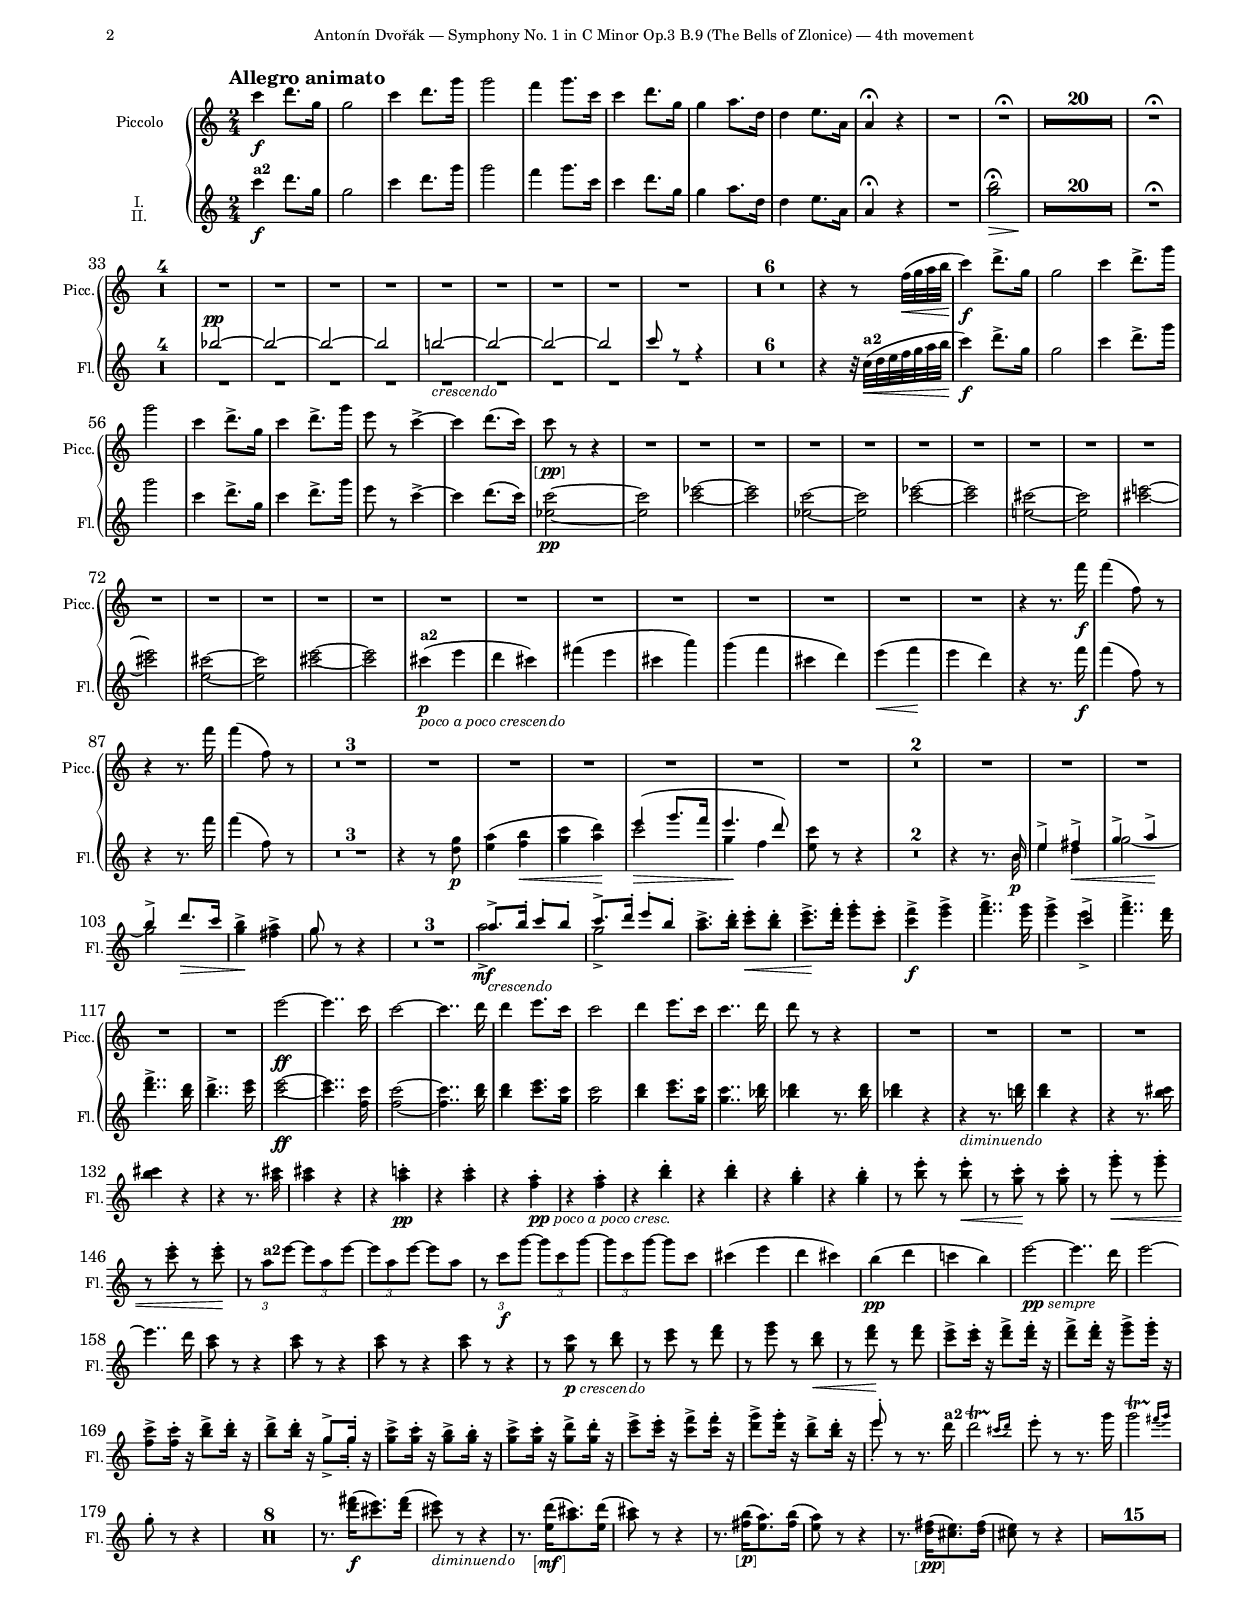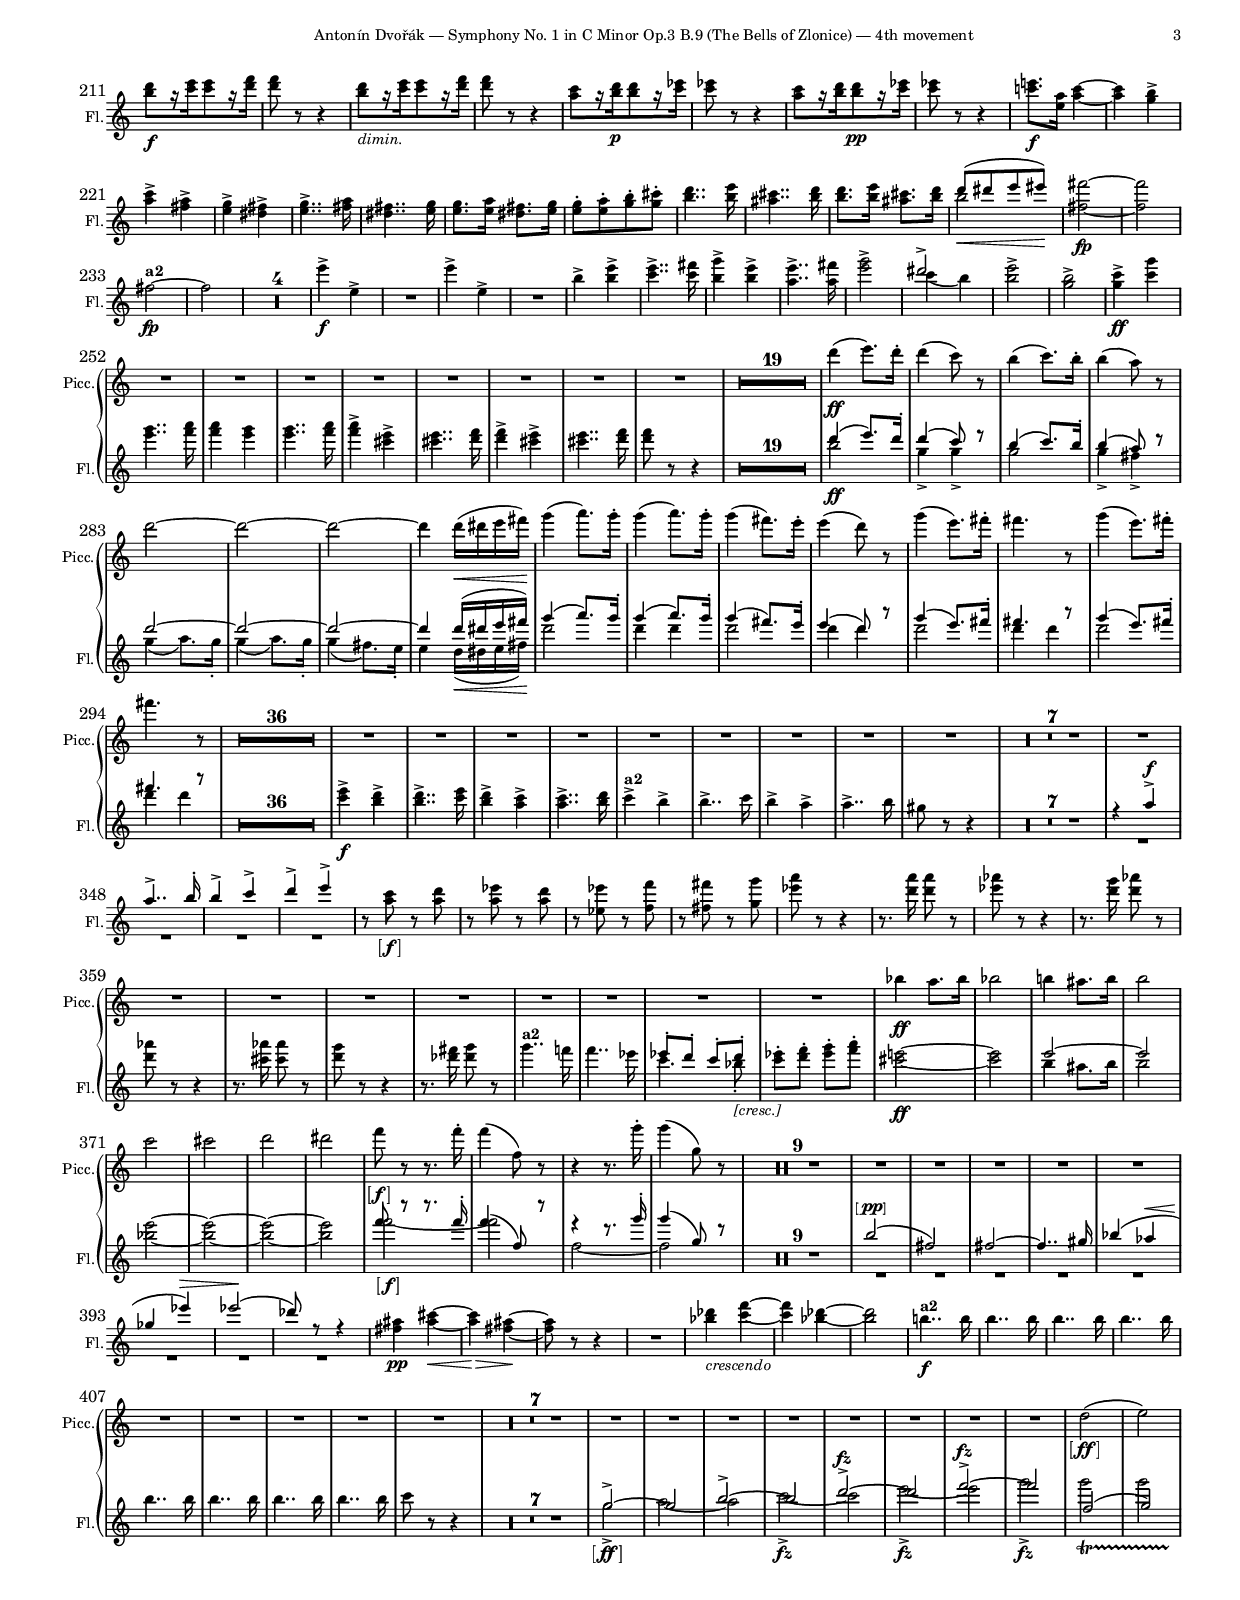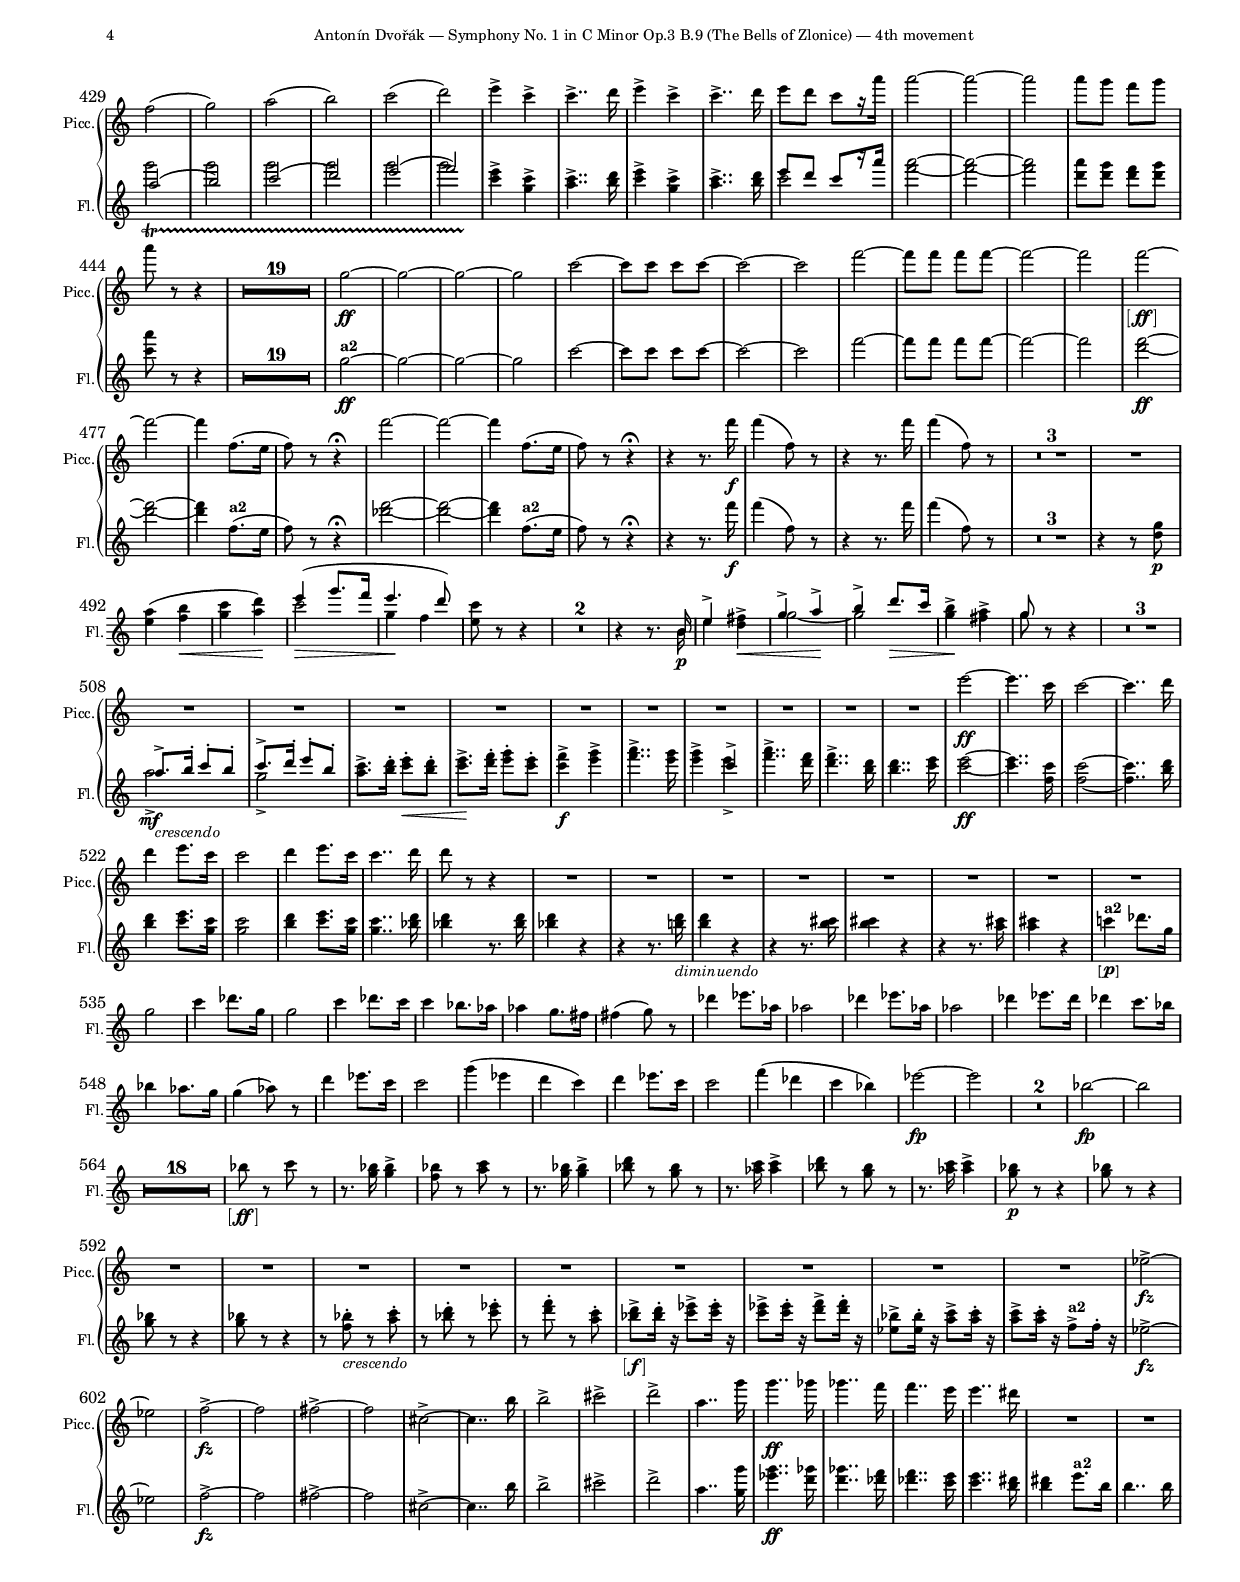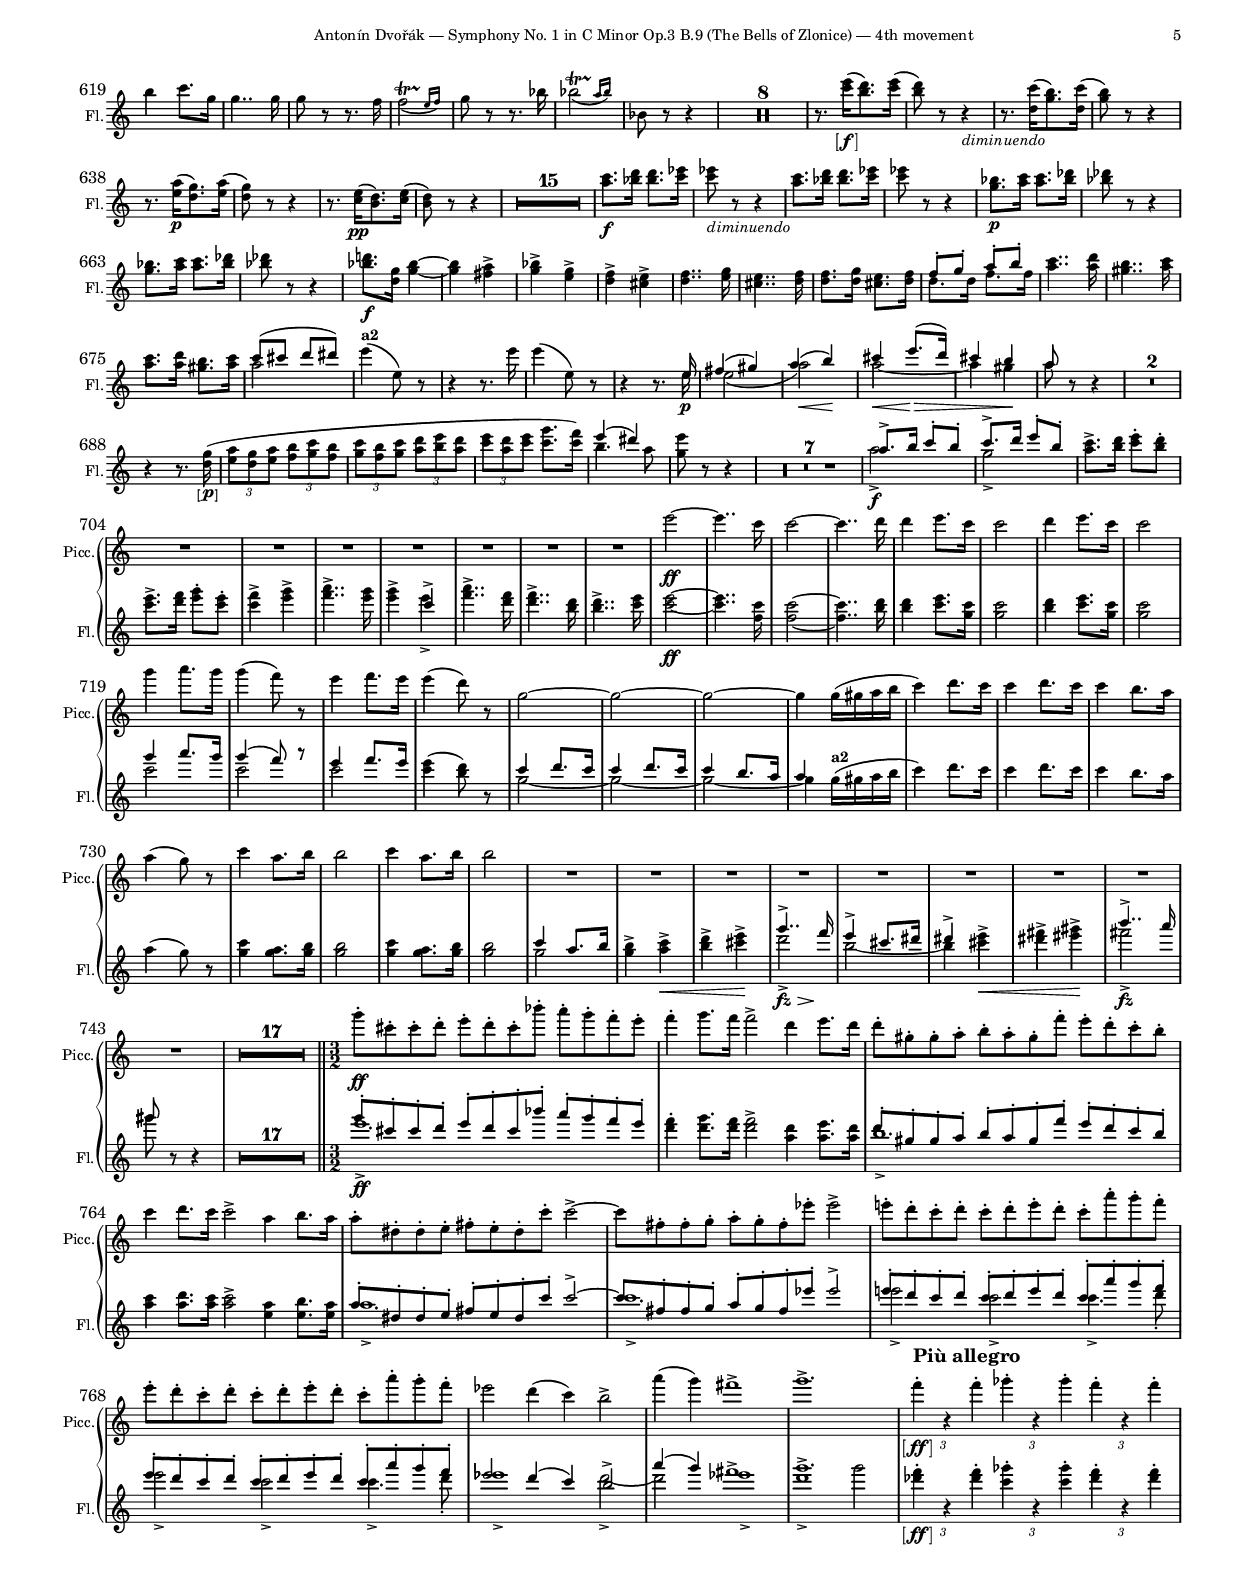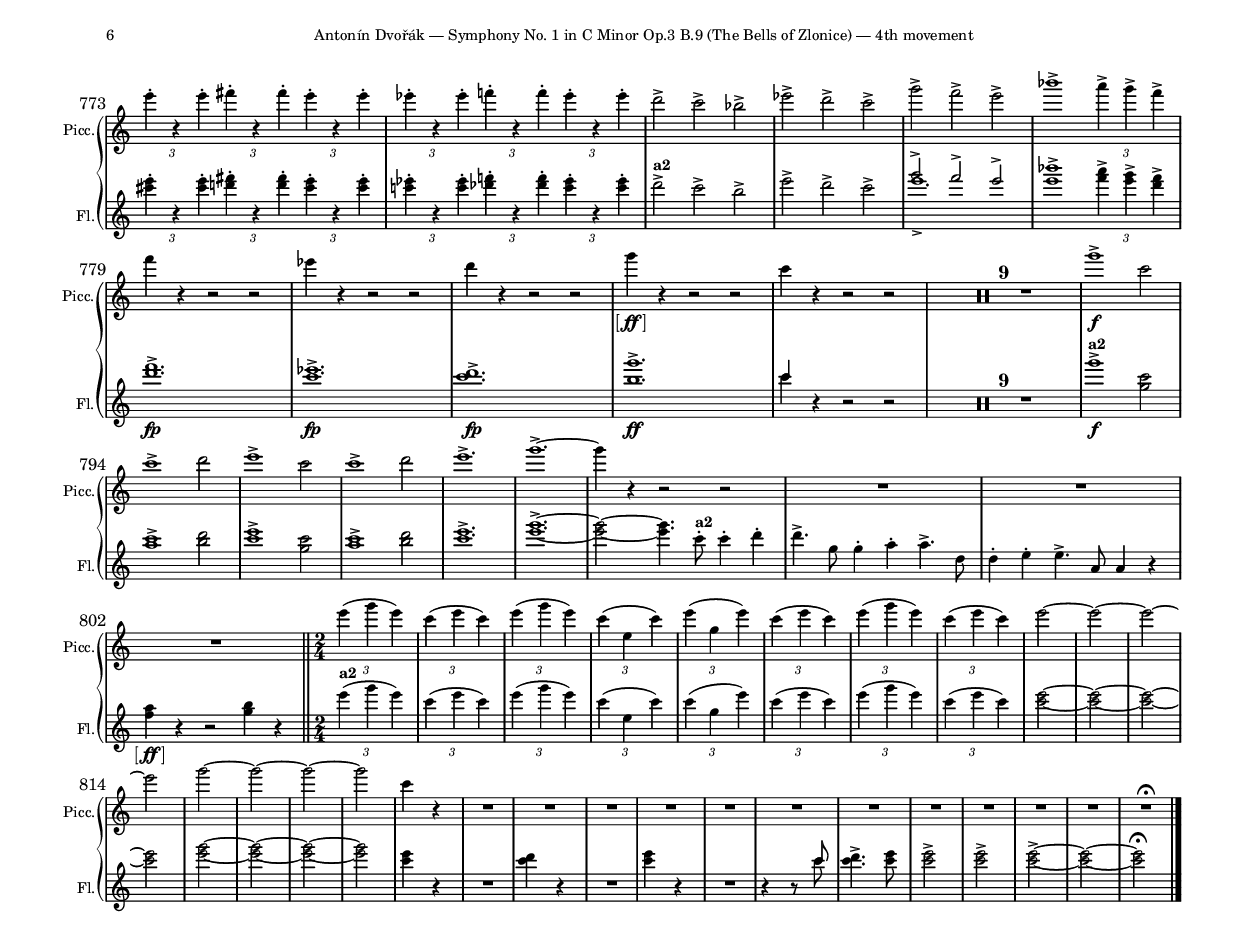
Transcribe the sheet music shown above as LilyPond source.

%###############################################################################
%#                                 H E A D E R                                 #
%###############################################################################
%
%  Composer           : Antonín Dvořák(1841 - 1904)
%  work               : Symphony No. 1 in C Minor Op.3 B.9 (The Bells of
%                       Zlonice)
%  Source             : Souborné vydání díla, series 3, vol.1. Prague SHV,
%                       1961. Plate H 3225. 
%  Type of score      : Score conductor mvt IV
%  Typesetter         : Sébastien MANEN
%  date of initiation : Monday 19 August 2024, 16:45
%
%###############################################################################
%#                          I N C L U D E   F I L E S                          #
%###############################################################################
\version "2.24.3"
\include "./00-Common/DvorakSymph1_Header.ily"
%  work        : Symphony No. 1 in C Minor Op.3 B.9 (The Bells of Zlonice)
%  typesetter  : Sébastien MANEN
%  date        : Monday 19 August 2024, 16:45
%###############################################################################
%#                          P A P E R   S E C T I O N                          #
%###############################################################################
\paper {
	ragged-last-bottom = ##t
	ragged-bottom = ##t
	left-margin = 18 \mm
%	indent = 0
%	annotate-spacing = ##t
%	max-systems-per-page = 1
%	first-page-number = 0
%	slashSeparator = \markup {
%		\center-align \hspace #-6
%		\vcenter \combine
%		\beam #3.3 #0.5 #0.54
%		\raise #1.24 \beam #3.3 #0.5 #0.54
%	}
%	system-separator-markup = \slashSeparator
	bookTitleMarkup = \markup {
		\column {
			\vspace #15
			\fill-line {
				\fromproperty #'header:composer
			}
			\vspace #10
			\fill-line {
				\fromproperty #'header:title
			}
			\vspace #10
			\fill-line {
				\fromproperty #'header:subtitle
			}
		}
	}
	oddHeaderMarkup = \markup {
		\unless \on-first-page \fill-line {
			\null
			\center-column {
				\fromproperty #'header:subsubtitle
				\fromproperty #'header:instrument
				\vspace #1
			}
			\fromproperty #'page:page-number-string
		}
	}
	evenHeaderMarkup = \markup {
		\unless \on-first-page \fill-line {
			\fromproperty #'page:page-number-string
			\center-column {
				\fromproperty #'header:subsubtitle
				\fromproperty #'header:instrument
				\vspace #1
			}
			\null
		}
	}
	oddFooterMarkup = \markup {
		\column {
			\fill-line {
				\if \on-page #1 \fromproperty #'header:copyright
			}
		}
	}
}

%  work        : Symphony No. 1 in C Minor Op.3 B.9 (The Bells of Zlonice)
%  typesetter  : Sébastien MANEN
%  date        : Monday 19 August 2024, 16:45
%###############################################################################
%#                 T I M E   A N D   T E M P O   S E C T I O N                 #
%###############################################################################
timeMvtI = {
	\time 2/2
}
timeMvtII = {
	\time 2/4
	\set Timing.baseMoment = #(ly:make-moment 1/4)
	\set Timing.beatStructure = 1,1
	\set Timing.beamExceptions = \beamExceptions {
		32[ 32 32 32] 32[ 32 32 32] 32[ 32 32 32] 32[ 32 32 32] |
		8[ 16 16] 8[ 8] |
		16[ 16 16 32 32] 8.[ 32 32] |
		4 32[ 32 32 32 8] |
		8[ 8] 8[ 16. 64]
	}
}
timeMvtIII = {
	\time 2/4
	\set Timing.baseMoment = #(ly:make-moment 1/4)
	\set Timing.beatStructure = 1,1
	\set Timing.beamExceptions = \beamExceptions {
		8[ 8 8 8] |
		16[ 16 16 16] 16[ 16 16 16] |
		32[ 32 32 32] 32[ 32 32 32] 32[ 32 32 32] 32[ 32 32 32] |
		\tuplet 3/2 4 {8[ 8 8] 8[ 8 8]}
	}
}
timeMvtIV = {
	\time 2/4
}

%  work        : Symphony No. 1 in C Minor Op.3 B.9 (The Bells of Zlonice)
%  typesetter  : Sébastien MANEN
%  date        : Monday 19 August 2024, 16:45
%###############################################################################
%#                         L A Y O U T   S E C T I O N                         #
%###############################################################################
#(set-global-staff-size 13) % 13
\layout {
	#(layout-set-staff-size 13) % 13
%	\set Score.alternativeNumberingStyle = #'numbers
	\set Score.rehearsalMarkFormatter = #format-mark-alphabet
	\set Staff.soloText = #"I"
	\set Staff.soloIIText = #"II"
	\set Staff.aDueText = #"a2"
	\compressEmptyMeasures
	\context {
		\Score
		\override MetronomeMark.font-size = #2
%		\override RehearsalMark.font-size = #8 % 8
%		\override RehearsalMark.extra-spacing-width = #'(-0.2 . 0.2)
%		\override RehearsalMark.extra-spacing-width = #'(-0.7 . 0.7)
%		\override RehearsalMark.outside-staff-priority = ##f
		\override BarNumber.font-size = #1 % 3
	}
	\context {
		\StaffGroup
		\override SystemStartBracket.collapse-height = #4
	}
	\context {
		\Staff
		\RemoveEmptyStaves
%		\RemoveAllEmptyStaves
		\consists #Measure_counter_engraver
		\override StaffEllipsis.break-visibility = ##(#f #f #f)
	}
	\context {
		\RhythmicStaff
		\RemoveAllEmptyStaves
	}
	\context {
		\Voice
		\override TupletBracket.bracket-visibility = ##f
		\override Hairpin.to-barline = ##f
		\override TupletNumber.avoid-slur = #'ignore
		\override TrillSpanner.bound-details.right.padding = #1  % 1.8
		\override TrillSpanner.bound-details.right.end-on-accidental = ##f
		\override TrillSpanner.bound-details.right.adjust-on-neighbor = ##f
		\override TrillSpanner.to-barline = ##f
		\override Hairpin.height = #0.55
		\override DynamicTextSpanner.font-size = #1
%		\override DynamicText.font-size = #1
%		\override TextScript.font-size = #1
	}
}
layoutHorn = {
	\set Staff.soloText = #"III"
	\set Staff.soloIIText = #"IV"
	\set Staff.aDueText = #"a2"
}
layoutPosaune = {
	\set Staff.soloText = #"III"
	\set Staff.soloIIText = #"Tuba"
	\set Staff.aDueText = #"a2"
}

%  work        : Symphony No. 1 in C Minor Op.3 B.9 (The Bells of Zlonice)
%  typesetter  : Sébastien MANEN
%  date        : Monday 19 August 2024, 16:45
%###############################################################################
%#                     S T A F F   N A M E   :   M V T   I                     #
%###############################################################################
nameStaffIMvtI = {
	\set Staff.instrumentName = "Flauti I. II."
	\set Staff.shortInstrumentName = "Fl."
	\set Staff.midiInstrument = #""
}
nameStaffIIMvtI = {
	\set Staff.instrumentName = "Oboi I. II."
	\set Staff.shortInstrumentName = "Ob."
	\set Staff.midiInstrument = #""
}
nameStaffIIIMvtI = {
	\set Staff.instrumentName = "Corno Inglese"
	\set Staff.shortInstrumentName = "Cor. Ing."
	\set Staff.midiInstrument = #""
}
nameStaffIVMvtI = {
	\set Staff.instrumentName = \markup {
		\center-column {
			\lower #1 "Clarinetti" "I. II. In B"
		}
	}
	\set Staff.shortInstrumentName = "Cl. in B"
	\set Staff.midiInstrument = #""
}
nameStaffVMvtI = {
	\set Staff.instrumentName = "FagottI I. II."
	\set Staff.shortInstrumentName = "Fag."
	\set Staff.midiInstrument = #""
}
nameStaffVIMvtI = {
	\set Staff.instrumentName = "I. II. In F"
	\set Staff.shortInstrumentName = \markup {
		\line {
			\hspace #5 \lower #1.5 "in F"
			\center-column {
				"I." "II."
			}
		}
	}
	\set Staff.midiInstrument = #""
}
nameStaffVIIMvtI = {
	\set Staff.instrumentName = "III. IV. in Es"
	\set Staff.shortInstrumentName = \markup {
		\line {
			\hspace #5 \lower #1.5 "in Es"
			\center-column {
				"III" "IV"
			}
		}
	}
	\set Staff.midiInstrument = #""
}
nameStaffVIIIMvtI = {
	\set Staff.instrumentName = \markup {
		\center-column {
			\lower #1 "Trombe" "I. II. In Es"
		}
	}
	\set Staff.shortInstrumentName = "Tr. in Es"
	\set Staff.midiInstrument = #""
}
nameStaffIXMvtI = {
	\set Staff.instrumentName = \markup {
		\center-column {
			\lower #1 "I." "II."
		}
	}
	\set Staff.shortInstrumentName = \markup {
		\center-column {
			\lower #1 "I." "II."
		}
	}
	\set Staff.midiInstrument = #""
}
nameStaffXMvtI = {
	\set Staff.instrumentName = "III."
	\set Staff.shortInstrumentName = "III."
	\set Staff.midiInstrument = #""
}
nameStaffXIMvtI = {
	\set Staff.instrumentName = \markup {
		\center-column {
			\lower #1 "Timpani" "in C G Es"
		}
	}
	\set Staff.shortInstrumentName = "Timp."
	\set Staff.midiInstrument = #""
}
nameStaffXIIMvtI = {
	\set Staff.instrumentName = "I."
	\set Staff.shortInstrumentName = "I."
	\set Staff.midiInstrument = #""
}
nameStaffXIIIMvtI = {
	\set Staff.instrumentName = "II."
	\set Staff.shortInstrumentName = "II."
	\set Staff.midiInstrument = #""
}
nameStaffXIVMvtI = {
	\set Staff.instrumentName = "Viola"
	\set Staff.shortInstrumentName = "Vla."
	\set Staff.midiInstrument = #""
}
nameStaffXVMvtI = {
	\set Staff.instrumentName = "Violoncelli"
	\set Staff.shortInstrumentName = "Vlc."
	\set Staff.midiInstrument = #""
}
nameStaffXVIMvtI = {
	\set Staff.instrumentName = "Contrabassi"
	\set Staff.shortInstrumentName = "Cb."
	\set Staff.midiInstrument = #""
}
%###############################################################################
%#                    S T A F F   N A M E   :   M V T   I I                    #
%###############################################################################
nameStaffIMvtII = {
	\set Staff.instrumentName = "Flauti I. II."
	\set Staff.shortInstrumentName = "Fl."
	\set Staff.midiInstrument = #""
}
nameStaffIIMvtII = {
	\set Staff.instrumentName = "Oboi I. II."
	\set Staff.shortInstrumentName = "Ob."
	\set Staff.midiInstrument = #""
}
nameStaffIIIMvtII = {
	\set Staff.instrumentName = \markup {
		\center-column {
			\lower #1 "Clarinetti" "I. II. In B"
		}
	}
	\set Staff.shortInstrumentName = "Cl. in B"
	\set Staff.midiInstrument = #""
}
nameStaffIVMvtII = {
	\set Staff.instrumentName = "FagottI I. II."
	\set Staff.shortInstrumentName = "Fag."
	\set Staff.midiInstrument = #""
}
nameStaffVMvtII = {
	\set Staff.instrumentName = "Corni I. II. in Es"
	\set Staff.shortInstrumentName = \markup {
		\line {
			\hspace #5 \lower #1.5 "in Es"
			\center-column {
				"I." "II."
			}
		}
	}
	\set Staff.midiInstrument = #""
}
nameStaffVIMvtII = {
	\set Staff.instrumentName = \markup {
		\center-column {
			\lower #1 "Trombe" "I. II. In Es"
		}
	}
	\set Staff.shortInstrumentName = "Tr. In Es"
	\set Staff.midiInstrument = #""
}
nameStaffVIIMvtII = {
	\set Staff.instrumentName = \markup {
		\center-column {
			\lower #1 "Timpani" "in Es C G"
		}
	}
	\set Staff.shortInstrumentName = "Timp."
	\set Staff.midiInstrument = #""
}
nameStaffVIIIMvtII = {
	\set Staff.instrumentName = "I."
	\set Staff.shortInstrumentName = "I."
	\set Staff.midiInstrument = #""
}
nameStaffIXMvtII = {
	\set Staff.instrumentName = "II."
	\set Staff.shortInstrumentName = "II."
	\set Staff.midiInstrument = #""
}
nameStaffXMvtII = {
	\set Staff.instrumentName = "Viola"
	\set Staff.shortInstrumentName = "Vla."
	\set Staff.midiInstrument = #""
}
nameStaffXIMvtII = {
	\set Staff.instrumentName = "Violoncelli"
	\set Staff.shortInstrumentName = "Vlc."
	\set Staff.midiInstrument = #""
}
nameStaffXIIMvtII = {
	\set Staff.instrumentName = "Contrabassi"
	\set Staff.shortInstrumentName = "Cb."
	\set Staff.midiInstrument = #""
}
%###############################################################################
%#                   S T A F F   N A M E   :   M V T   I I I                   #
%###############################################################################
nameStaffIMvtIII = {
	\set Staff.instrumentName = "Flauti I. II."
	\set Staff.shortInstrumentName = "Fl."
	\set Staff.midiInstrument = #""
}
nameStaffIIMvtIII = {
	\set Staff.instrumentName = "Oboi I. II."
	\set Staff.shortInstrumentName = "Ob."
	\set Staff.midiInstrument = #""
}
nameStaffIIIMvtIII = {
	\set Staff.instrumentName = \markup {
		\center-column {
			\lower #1 "Clarinetti" "I. II. In B"
		}
	}
	\set Staff.shortInstrumentName = "Cl. in B"
	\set Staff.midiInstrument = #""
}
nameStaffIVMvtIII = {
	\set Staff.instrumentName = "FagottI I. II."
	\set Staff.shortInstrumentName = "Fag."
	\set Staff.midiInstrument = #""
}
nameStaffVMvtIII = {
	\set Staff.instrumentName = "Corni I. II. in Es"
	\set Staff.shortInstrumentName = \markup {
		\line {
			\hspace #5 \lower #1.5 "in Es"
			\center-column {
				"I." "II."
			}
		}
	}
	\set Staff.midiInstrument = #""
}
nameStaffVIMvtIII = {
	\set Staff.instrumentName = \markup {
		\center-column {
			\lower #1 "Trombe" "I. II. In Es"
		}
	}
	\set Staff.shortInstrumentName = "Tr. In Es"
	\set Staff.midiInstrument = #""
}
nameStaffVIIMvtIII = {
	\set Staff.instrumentName = \markup {
		\center-column {
			\lower #1 "I." "II."
		}
	}
	\set Staff.shortInstrumentName = \markup {
		\center-column {
			\lower #1 "I." "II."
		}
	}
	\set Staff.midiInstrument = #""
}
nameStaffVIIIMvtIII = {
	\set Staff.instrumentName = "III."
	\set Staff.shortInstrumentName = "III."
	\set Staff.midiInstrument = #""
}
nameStaffIXMvtIII = {
	\set Staff.instrumentName = \markup {
		\center-column {
			\lower #1 "Timpani" "in G B C"
		}
	}
	\set Staff.shortInstrumentName = "Timp."
	\set Staff.midiInstrument = #""
}
nameStaffXMvtIII = {
	\set Staff.instrumentName = "I."
	\set Staff.shortInstrumentName = "I."
	\set Staff.midiInstrument = #""
}
nameStaffXIMvtIII = {
	\set Staff.instrumentName = "II."
	\set Staff.shortInstrumentName = "II."
	\set Staff.midiInstrument = #""
}
nameStaffXIIMvtIII = {
	\set Staff.instrumentName = "Viola"
	\set Staff.shortInstrumentName = "Vla."
	\set Staff.midiInstrument = #""
}
nameStaffXIIIMvtIII = {
	\set Staff.instrumentName = "Violoncelli"
	\set Staff.shortInstrumentName = "Vlc."
	\set Staff.midiInstrument = #""
}
nameStaffXIVMvtIII = {
	\set Staff.instrumentName = "Contrabassi"
	\set Staff.shortInstrumentName = "Cb."
	\set Staff.midiInstrument = #""
}
%###############################################################################
%#                    S T A F F   N A M E   :   M V T   I V                    #
%###############################################################################
nameStaffIMvtIV = {
	\set Staff.instrumentName = "Piccolo"
	\set Staff.shortInstrumentName = "Picc."
	\set Staff.midiInstrument = #""
}
nameStaffIIMvtIV = {
	\set Staff.instrumentName = \markup {
		\center-column {
			\lower #1 "I." "II."
		}
	}
	\set Staff.shortInstrumentName = "Fl."
	\set Staff.midiInstrument = #""
}
nameStaffIIIMvtIV = {
	\set Staff.instrumentName = "Oboi I. II."
	\set Staff.shortInstrumentName = "Ob."
	\set Staff.midiInstrument = #""
}
nameStaffIVMvtIV = {
	\set Staff.instrumentName = \markup {
		\center-column {
			\lower #1 "Clarinetti" "I. II. In B"
		}
	}
	\set Staff.shortInstrumentName = "Cl. in B"
	\set Staff.midiInstrument = #""
}
nameStaffVMvtIV = {
	\set Staff.instrumentName = "FagottI I. II."
	\set Staff.shortInstrumentName = "Fag."
	\set Staff.midiInstrument = #""
}
nameStaffVIMvtIV = {
	\set Staff.instrumentName = "Corni I. II. in C"
	\set Staff.shortInstrumentName = \markup {
		\line {
			\hspace #5 \lower #1.5 "in C"
			\center-column {
				"I." "II."
			}
		}
	}
	\set Staff.midiInstrument = #""
}
nameStaffVIIMvtIV = {
	\set Staff.instrumentName = \markup {
		\center-column {
			\lower #1 "Trombe" "I. II. In C"
		}
	}
	\set Staff.shortInstrumentName = "Tr. In C"
	\set Staff.midiInstrument = #""
}
nameStaffVIIIMvtIV = {
	\set Staff.instrumentName = \markup {
		\center-column {
			\lower #1 "I." "II."
		}
	}
	\set Staff.shortInstrumentName = \markup {
		\center-column {
			\lower #1 "I." "II."
		}
	}
	\set Staff.midiInstrument = #""
}
nameStaffIXMvtIV = {
	\set Staff.instrumentName = "III."
	\set Staff.shortInstrumentName = "III."
	\set Staff.midiInstrument = #""
}
nameStaffXMvtIV = {
	\set Staff.instrumentName = \markup {
		\center-column {
			\lower #1 "Timpani" "in C H G"
		}
	}
	\set Staff.shortInstrumentName = "Timp."
	\set Staff.midiInstrument = #""
}
nameStaffXIMvtIV = {
	\set Staff.instrumentName = "I."
	\set Staff.shortInstrumentName = "I."
	\set Staff.midiInstrument = #""
}
nameStaffXIIMvtIV = {
	\set Staff.instrumentName = "II."
	\set Staff.shortInstrumentName = "II."
	\set Staff.midiInstrument = #""
}
nameStaffXIIIMvtIV = {
	\set Staff.instrumentName = "Viola"
	\set Staff.shortInstrumentName = "Vla."
	\set Staff.midiInstrument = #""
}
nameStaffXIVMvtIV = {
	\set Staff.instrumentName = "Violoncelli"
	\set Staff.shortInstrumentName = "Vlc."
	\set Staff.midiInstrument = #""
}
nameStaffXVMvtIV = {
	\set Staff.instrumentName = "Contrabassi"
	\set Staff.shortInstrumentName = "Cb."
	\set Staff.midiInstrument = #""
}

%  work        : Symphony No. 1 in C Minor Op.3 B.9 (The Bells of Zlonice)
%  typesetter  : Sébastien MANEN
%  date        : Monday 19 August 2024, 16:45
%###############################################################################
%#               G R A N D   S T A F F   N A M E   :   M V T   I               #
%###############################################################################
nameGrandStaffIMvtI = {
	\set Staff.instrumentName = "Corni"
	\set Staff.shortInstrumentName = "Cor."
	\set Staff.midiInstrument = #""
}
nameGrandStaffIIMvtI = {
	\set Staff.instrumentName = "Tromboni"
	\set Staff.shortInstrumentName = "Tb."
	\set Staff.midiInstrument = #""
}
nameGrandStaffIIIMvtI = {
	\set Staff.instrumentName = "Violini"
	\set Staff.shortInstrumentName = "Vln."
	\set Staff.midiInstrument = #""
}
%###############################################################################
%#              G R A N D   S T A F F   N A M E   :   M V T   I I              #
%###############################################################################
nameGrandStaffIMvtII = {
	\set Staff.instrumentName = "Violini"
	\set Staff.shortInstrumentName = "Vln."
	\set Staff.midiInstrument = #""
}
%###############################################################################
%#             G R A N D   S T A F F   N A M E   :   M V T   I I I             #
%###############################################################################
nameGrandStaffIMvtIII = {
	\set Staff.instrumentName = "Tromboni"
	\set Staff.shortInstrumentName = "Tb."
	\set Staff.midiInstrument = #""
}
nameGrandStaffIIMvtIII = {
	\set Staff.instrumentName = "Violini"
	\set Staff.shortInstrumentName = "Vln."
	\set Staff.midiInstrument = #""
}
%###############################################################################
%#              G R A N D   S T A F F   N A M E   :   M V T   I V              #
%###############################################################################
nameGrandStaffIMvtIV = {
	\set Staff.instrumentName = "Tromboni"
	\set Staff.shortInstrumentName = "Tb."
	\set Staff.midiInstrument = #""
}
nameGrandStaffIIMvtIV = {
	\set Staff.instrumentName = "Violini"
	\set Staff.shortInstrumentName = "Vln."
	\set Staff.midiInstrument = #""
}

%  work        : Symphony No. 1 in C Minor Op.3 B.9 (The Bells of Zlonice)
%  typesetter  : Sébastien MANEN
%  date        : Monday 19 August 2024, 16:45
%###############################################################################
%#                       T E M P I   C O N D U C T O R S                       #
%###############################################################################
tempiMvtI = {
	\tempo "Maestoso"
	s1*8
	% bar 9
	\tempo "Allegro"
	s2.*242
	% bar 251
	\tempo "tranquillo"
	s2.*129 s2
	% bar 380.66
	\tempo "ritard."
	s4 s2.
	% bar 382
	\tempo "a tempo"
}
tempiMvtII = {
	\tempo "Adagio di molto"
	s2*158
	\tempo "stringendo"
}
tempiMvtIII = {
	\tempo "Allegretto"
	s16*1 s2*98 s4
	% bar 100.5
	\tempo "rit."
	s4 s2
	% bar 102
	\tempo "in tempo"
	s2*133
	% bar 235
	\tempo "calando"
}
tempiMvtIV = {
	\tempo "Allegro animato"
	s2*760 s1.*11
	% bar 772
	\tempo "Più allegro"
}
%###############################################################################
%#                            T E M P I   P A R T S                            #
%###############################################################################
tempiPartMvtI = {
	\tempo "Maestoso"
}
tempiPartMvtII = {
	\tempo "Adagio di molto"
}
tempiPartMvtIII = {
	\tempo "Allegretto"
}
tempiPartMvtIV = {
	\tempo "Allegro animato"
}

%  work        : Symphony No. 1 in C Minor Op.3 B.9 (The Bells of Zlonice)
%  typesetter  : Sébastien MANEN
%  date        : Monday 19 August 2024, 16:45
%###############################################################################
%#                      S H O R T C U T S   S E C T I O N                      #
%###############################################################################
pococrescendo = \markup {\italic {poco crescendo}}
crescmarkup = \markup {\italic {cresc.}}
legato = \markup {\italic {legato}}
crescendo = \markup {\italic {crescendo}}
diminuendo = \markup {\italic {diminuendo}}
pocoapococrescendo = \markup {\italic {poco a poco crescendo}}
dimmarkup = \markup {\italic {dim.}}
dimin = \markup {\italic {dimin.}}
dolce = \markup {\italic {dolce}}
marcato = \markup {\italic {marcato}}
fdiminuendo = \markup {\dynamic f \italic {diminuendo}}
ppsempre = \markup {\dynamic pp \italic {sempre}}
staccato = \markup {\italic {staccato}}
stacc = \markup {\italic {stacc.}}
aII = \markup {\bold a2}
fzcresc = \markup {\dynamic fz \italic {cresc.}}
energico = \markup {\italic {energico}}
semprepp = \markup {\italic {sempre} \dynamic pp}
soli = \markup {Soli}
pcresc = \markup {\dynamic p \italic {cresc.}}
flegato = \markup {\dynamic f \italic {legato}}
solo = \markup {Solo}
ppdolce = \markup {\dynamic pp \italic {dolce}}
fmarcato = \markup {\dynamic f \italic {marcato}}
pdolce = \markup {\dynamic p \italic {dolce}}
pizz = \markup {\italic {pizz.}}
arco = \markup {\italic {arco}}
spiccato = \markup {\italic {spiccato}}
sulg = \markup {sul G}
ppstacc = \markup {\dynamic pp \italic {stacc.}}
pdim = \markup {\dynamic p \italic {dim.}}
pocoapococresc = \markup {\italic {poco a poco cresc.}}
div = \markup {div.}
marc = \markup {\italic {marc.}}
sempre = \markup {\italic {sempre}}
flegatosempre = \markup {\dynamic f \italic {legato sempre}}
pococresc = \markup {\italic {poco cresc.}}
sole = \markup {Sole}
sulg = \markup {sul G}
velmijemnedelicatissimo = \markup {\italic {velmi jemně [delicatissimo]}}
espressivo = \markup {\italic {espressivo}}
divisi = \markup {divisi}
pizzsempre = \markup {\italic {pizz. sempre}}
ppcresc = \markup {\dynamic pp \italic {cresc.}}
fmarcatoconmoltaforza = \markup {\dynamic f \italic {marcato, con molta forza}}
tutti = \markup {Tutti}
sempreff = \markup {\italic {sempre} \dynamic ff}
solidiv = \markup {Soli div.}
ffdim = \markup {\dynamic ff \italic {dim.}}
mfespressivo = \markup {\dynamic mf \italic {espressivo}}
pppocoapococresc = \markup {\dynamic pp \italic {poco a poco cresc.}}
pcrescendo = \markup {\dynamic p \italic {crescendo}}

plegato = #(make-dynamic-script (markup #:dynamic "p" #:normal-text #:italic "legato"))
ppcrescendo = #(make-dynamic-script (markup #:dynamic "pp" #:normal-text #:italic "crescendo"))

inc = \markup {in C}
ines = \markup {[in Es]}

brack = #(define-event-function 
	(dyn) (ly:event?)
	(make-dynamic-script
	#{ 
		\markup {
			\bracket \with-true-dimensions #(ly:music-property dyn 'text)
		}
	#}
	)
)
omitBeam = \once \omit Beam

#(define-markup-command (bracketMarkup layout props text) (markup?)
	(interpret-markup layout props
		#{
			\markup \concat { 
				\italic "[" #text \italic "]"
			}
		#}
	)
)
brackM = -\markup \bracketMarkup \etc

noteShift = #(define-music-function
	(shift)
	(number?)
	#{
		\once \override NoteColumn.force-hshift = #shift
	#}
)

dotsPosition = \once \override Dots.staff-position = \etc

mmrPos = #(define-music-function
	(position)
	(number?)
	#{
		\once \override MultiMeasureRest.staff-position = #(- position 2)
	#}
)

omitFlag = \once \omit Flag

beamOffset = #(define-music-function
	(position)
	(pair?)
	#{
		\once \offset positions #position Beam
	#}
)

omitDots = \once \omit Dots

setBarNumber = \set Score.currentBarNumber = \etc

markFermata = \mark \markup { \fermata }

omitAccidental = \once \omit Staff.Accidental 

%aIIXoffset = #(define-music-function
%	(offset)
%	(number?)
%	#{
%		\once \override CombineTextScript.X-offset = #offset
%	#}
%)

%aIIOmit = \once \omit Voice.CombineTextScript

%aIIExtraOffset = #(define-music-function
%	(extraoffset)
%	(pair?)
%	#{
%		\once \override CombineTextScript.extra-offset = #extraoffset
%	#}
%)

%arpeggioPadding = #(define-music-function
%	(padding)
%	(number?)
%	#{
%		\once \override Voice.Arpeggio.padding = #padding
%	#}
%)

%beamGap = #(define-music-function
%	(gap)
%	(number?)
%	#{
%		\once \override Beam.auto-knee-gap = #gap
%	#}
%)


%beamLeftTwoRightOne = {
%	\set stemLeftBeamCount = #2
%	\set stemRightBeamCount = #1
%}

%beamLeftOneRightTwo = {
%	\set stemLeftBeamCount = #1
%	\set stemRightBeamCount = #2
%}

%setBeamTriple = { 
%	\set subdivideBeams = ##t
%	\set baseMoment = #(ly:make-moment 1/8)
%	\set beatStructure = 2,2,2
%}

%crescText = #(define-music-function
%	(cresctext)
%	(markup?)
%	#{
%		\once \set crescendoText = \markup {\italic { #cresctext } }
%		\once \set crescendoSpanner = #'text
%	#}
%)
%dimText = #(define-music-function
%	(cresctext)
%	(markup?)
%	#{
%		\once \set decrescendoText = \markup {\italic { #cresctext } }
%		\once \set decrescendoSpanner = #'text
%	#}
%)


%dynSpanYoffset = #(define-music-function
%	(offset)
%	(number?)
%	#{
%		\once \override DynamicTextSpanner.bound-details.right.Y = #offset
%	#}
%)

%dynEO = #(define-music-function
%	(offset)
%	(pair?)
%	#{
%		\once \override DynamicText.extra-offset = #offset
%		\once \override DynamicText.whiteout = ##t
%		\once \override DynamicText.whiteout-style = #'outline
%	#}
%)

%hairpinShorten = #(define-music-function
%	(shortLength)
%	(pair?)
%	#{
%		\once \override Hairpin.shorten-pair = #shortLength
%	#}
%)

%hairpinEO = #(define-music-function
%	(offset)
%	(pair?)
%	#{
%		\once \override Hairpin.extra-offset = #offset
%		\once \override Hairpin.whiteout = ##t
%		\once \override Hairpin.whiteout-style = #'outline
%	#}
%)

%InCueContext = {
%	\override Beam.beam-thickness = #0.30 % 0.30
%	\override StemTremolo.beam-thickness = #0.35 % 0.30
%	\override Beam.length-fraction = #0.67 % 0.8
%	\override Stem.length-fraction = #0.8 % 0.8
%%	\override Stem.length = #7
%%	\override Beam.length = #7
%	\set fontSize = #-3 %-3
%}

%OutCueContext = {
%	\revert Beam.beam-thickness
%	\revert StemTremolo.beam-thickness
%	\revert Beam.length-fraction
%	\revert Stem.length-fraction
%%	\override Stem.length = #7
%%	\override Beam.length = #7
%	\unset fontSize
%}

%markEO = #(define-music-function
%	(offset)
%	(pair?)
%	#{
%		\once \override TextScript.layer = #3
%		\once \override TextScript.extra-offset = #offset
%		\once \override TextScript.whiteout = ##t
%		\once \override TextScript.whiteout-style = #'outline
%	#}
%)

%markWhiteout = {
%	\once \override Score.RehearsalMark.layer = #3
%	\once \override Score.RehearsalMark.whiteout = #0.75
%	\once \override Score.RehearsalMark.whiteout-style = #'outline
%}

%mmrnDown = {
%	\once \override MultiMeasureRestNumber.direction = #-1 
%}

%mmrLength = #(define-music-function
%	(length)
%	(number?)
%	#{
%		\once \override MultiMeasureRest.space-increment = #length
%	#}
%)

%mmrMinLength = #(define-music-function
%	(length)
%	(number?)
%	#{
%		\once \override MultiMeasureRest.minimum-length = #length
%	#}
%)

%mmrCondens = \once \override MultiMeasureRest.springs-and-rods = #ly:spanner::set-spacing-rods 

%omitMMRN = \omit MultiMeasureRestNumber


%mmrEO = #(define-music-function
%	(offset)
%	(pair?)
%	#{
%		\once \override MultiMeasureRest.extra-offset = #offset
%	#}
%)


%markXoffset = #(define-music-function
%	(offset)
%	(number?)
%	#{
%		\once \override Score.RehearsalMark.self-alignment-X = #(- offset)
%	#}
%)

%markYoffset = #(define-music-function
%	(offset)
%	(number?)
%	#{
%		\once \override Score.RehearsalMark.Y-offset = #offset
%	#}
%)

%no = {
%	\undo \omit MultiMeasureRestNumber
%}


%ni = {
%	\omit MultiMeasureRestNumber
%}

%ottavaShorten = #(define-music-function
%	(value)
%	(pair?)
%	#{
%		\once \override Staff.OttavaBracket.shorten-pair = #value
%	#}
%)

%setSextolet = {
%	\set subdivideBeams = ##t
%	\set baseMoment = #(ly:make-moment 1/8)
%	\set beatStructure = 2,2,2,2
%	\override TupletNumber.Y-offset = #-3
%	\override TupletNumber.avoid-slur = #'ignore
%}
%unsetSextolet = {
%	\set subdivideBeams = ##f
%	\revert TupletNumber.Y-offset
%	\revert TupletNumber.avoid-slur
%}


%stemOffset = #(define-music-function
%	(offset)
%	(number?)
%	#{
%		\once \offset length #offset Stem
%	#}
%)

%textInSlur = {
%	%\once \override TextScript.outside-staff-priority = 0
%	\once \override TextScript.slur-padding = #0
%	\once \override TextScript.avoid-slur = #'around
%}

%textOsp = #(define-music-function
%	(prio)
%	(number?)
%	#{
%		\once \override TextScript.outside-staff-priority = #prio
%	#}
%)

%tempoDown = \once \override Score.MetronomeMark.direction = #-1 

%tempoXoffset = #(define-music-function
%	(offset)
%	(number?)
%	#{
%		\once \override Score.MetronomeMark.X-offset = #offset
%	#}
%)

%tempoExtraOffset = #(define-music-function
%	(offset)
%	(pair?)
%	#{
%		\once \override Score.MetronomeMark.extra-offset = #offset
%	#}
%)
%tempoEO = #(define-music-function
%	(offset)
%	(pair?)
%	#{
%		\once \override Score.MetronomeMark.extra-offset = #offset
%	#}
%)


%tupletOffset = #(define-music-function
%	(offset)
%	(number?)
%	#{
%		\once \override TupletNumber.Y-offset = #offset 
%	#}
%)

%tupletExtraOffset = #(define-music-function
%	(offset)
%	(pair?)
%	#{
%		\once \override TupletNumber.extra-offset = #offset 
%	#}
%)

%tupletAvoidSlur = \once \override TupletNumber.avoid-slur = #'ignore

%omitTupletNumber = \once \omit Voice.TupletNumber


%tremoloPosition = #(define-music-function
%	(position)
%	(number?)
%	#{
%		\once \override StemTremolo.Y-offset = #position
%	#}
%)

%trillSpanPadding = #(define-music-function
%	(padding)
%	(number?)
%	#{
%		\once \override TrillSpanner.bound-details.right.padding = #padding
%	#}
%)

%trillSpanCustom = #(define-music-function
%	(length markup)
%	(number? markup?)
%	% function to create a trill spanner with :
%	%	- specified length
%	%	- specified markup
%	#{
%		\once \override TrillSpanner.minimum-length = #length
%		\once \override TrillSpanner.springs-and-rods = #ly:spanner::set-spacing-rods
%		\once \override Score.TrillSpanner.bound-details.left.text = #markup
%	#}
%)

%trillSpanPadding = #(define-music-function
%	(padding)
%	(number?)
%	% function to create a trill spanner with :
%	%	- specified padding to avoid overlap
%	#{
%		\once \override TrillSpanner.bound-details.right.padding = #padding
%	#}
%)


%naturaltrill = \once \override TrillSpanner.bound-details.left.text = \markup {
%	\concat { 
%		\musicglyph #"scripts.trill" \translate #'(0.5 . 1.05) \tiny \natural 
%	}
%}
%flattrill = \once \override TrillSpanner.bound-details.left.text = \markup {
%	\concat { 
%		\musicglyph #"scripts.trill" \translate #'(0.6 . 0.52) \tiny \flat 
%	}
%}
%sharptrill = \once \override TrillSpanner.bound-details.left.text = \markup {
%	\concat { 
%		\musicglyph #"scripts.trill" \translate #'(0.5 . 1.05) \tiny \sharp  
%	}
%}

%trillflat = \markup { 
%	\general-align #X #CENTER 
%	\concat { 
%		\hspace #2.4 \musicglyph #"scripts.trill" 
%		\translate #'(0.5 . 0.49) \tiny \flat 
%	}
%}



%voltaShorten = #(define-music-function
%	(shortLength)
%	(pair?)
%	#{
%		\once \override Score.VoltaBracket.shorten-pair = #shortLength
%	#}
%)

%whiteoutRehearsalMark = {
%	\override Score.StaffSymbol.layer = #4
%	\override Score.RehearsalMark.layer = #3
%	\once \override Score.RehearsalMark.whiteout = ##t
%	%\once \override Score.RehearsalMark.whiteout-style = #'outline
%}


%whiteoutMarkup = {
%	\once \override Hairpin.layer = #4
%	\once \override TextScript.layer = #3
%	\once \override TextScript.whiteout = ##t
%	\once \override TextScript.whiteout-style = #'outline
%}

%whiteoutDynamic = {
%	\once \override DynamicText.whiteout = ##t
%	\once \override DynamicText.whiteout-style = #'outline
%}

%whiteoutMetronomeMark = {
%	\once \override Score.MetronomeMark.whiteout = ##t
%	\once \override Score.MetronomeMark.whiteout-style = #'outline
%}


%  work        : Symphony No. 1 in C Minor Op.3 B.9 (The Bells of Zlonice)
%  typesetter  : Sébastien MANEN
%  date        : Monday 19 August 2024, 16:45
%###############################################################################
%#                 C O N D U C T O R   S C O R E   F O R M A T                 #
%###############################################################################
formatConductorMvtIV = {
	\override Score.NonMusicalPaperColumn.line-break-permission = ##f
	\override Score.NonMusicalPaperColumn.page-break-permission = ##f
}

%  work        : Symphony No. 1 in C Minor Op.3 B.9 (The Bells of Zlonice)
%  typesetter  : Sébastien MANEN
%  date        : Monday 19 August 2024, 16:45
%###############################################################################
%#                          M U S I C   S E C T I O N                          #
%###############################################################################
musicPiccoloMvtIV = \relative c {
	\clef treble
	\key c \major
%	\transposition a
% Bars 1 to 5
	c'''4\f d8. g,16
	g2
	c4 d8. g16
	g2
	f4 g8. c,16
% Bars 6 to 10
	c4 d8. g,16
	g4 a8. d,16
	d4 e8. a,16
	a4\fermata r
	R2
% Bars 11 to 15
	R\fermata
	R2*20
% Bars 16 to 20
	
% Bars 21 to 25
	
% Bars 26 to 30
	
% Bars 31 to 35
	
	R2\fermata
	R2*19
% Bars 36 to 40
	
% Bars 41 to 45
	
% Bars 46 to 50
	
% Bars 51 to 55
	
	r4 r8 f'32(\< g a b\!
	c4)\f d8.-> g,16
	g2
	c4 d8.-> g16
% Bars 56 to 60
	g2
	c,4 d8.-> g,16
	c4 d8.-> g16
	e8 r c4->~
	c d8.( c16)
% Bars 61 to 65
	c8\brack\pp r r4
	R2*23
% Bars 66 to 70
	
% Bars 71 to 75
	
% Bars 76 to 80
	
% Bars 81 to 85
	
	
	
	
	r4 r8. f16\f
% Bars 86 to 90
	f4( f,8) r
	r4 r8. f'16
	f4( f,8) r
	R2*30
% Bars 91 to 95
	
% Bars 96 to 100
	
% Bars 101 to 105
	
% Bars 106 to 110
	
% Bars 111 to 115
	
% Bars 116 to 120
	
	
	
	e'2\ff~
	e4.. c16
% Bars 121 to 125
	c2~
	c4.. d16
	d4 e8. c16
	c2
	d4 e8. c16
% Bars 126 to 130
	c4.. d16
	d8 r r4
	R2*151
% Bars 131 to 135
	
% Bars 136 to 140
	
% Bars 141 to 145
	
% Bars 146 to 150
	
% Bars 151 to 155
	
% Bars 156 to 160
	
% Bars 161 to 165
	
% Bars 166 to 170
	
% Bars 171 to 175
	
% Bars 176 to 180
	
% Bars 181 to 185
	
% Bars 186 to 190
	
% Bars 191 to 195
	
% Bars 196 to 200
	
% Bars 201 to 205
	
% Bars 206 to 210
	
% Bars 211 to 215
	
% Bars 216 to 220
	
% Bars 221 to 225
	
% Bars 226 to 230
	
% Bars 231 to 235
	
% Bars 236 to 240
	
% Bars 241 to 245
	
% Bars 246 to 250
	
% Bars 251 to 255
	
% Bars 256 to 260
	
% Bars 261 to 265
	
% Bars 266 to 270
	
% Bars 271 to 275
	
% Bars 276 to 280
	
	
	
	d4(\ff e8.) d16-.
	d4( c8) r
% Bars 281 to 285
	b4( c8.) b16-.
	b4( a8) r
	d2~
	d~
	d~
% Bars 286 to 290
	d4 d16(\< dis e fis)\!
	g4( a8.) g16-.
	g4( a8.) g16-.
	g4( fis8.) e16-.
	e4( d8) r
% Bars 291 to 295
	g4( e8.) fis16-. 
	fis4. r8
	g4( e8.) fis16-.
	fis4. r8
	R2*72
% Bars 296 to 300
	
% Bars 301 to 305
	
% Bars 306 to 310
	
% Bars 311 to 315
	
% Bars 316 to 320
	
% Bars 321 to 325
	
% Bars 326 to 330
	
% Bars 331 to 335
	
% Bars 336 to 340
	
% Bars 341 to 345
	
% Bars 346 to 350
	
% Bars 351 to 355
	
% Bars 356 to 360
	
% Bars 361 to 365
	
% Bars 366 to 370
	
	bes,4\ff a8. bes16
	bes2
	b!4 ais8. b16
	b2
% Bars 371 to 375
	c
	cis
	d
	dis
	f8\brack\f r r8. f16-.
% Bars 376 to 380
	f4( f,8) r
	r4 r8. g'16-.
	g4( g,8) r
	R2*48
% Bars 381 to 385
	
% Bars 386 to 390
	
% Bars 391 to 395
	
% Bars 396 to 400
	
% Bars 401 to 405
	
% Bars 406 to 410
	
% Bars 411 to 415
	
% Bars 416 to 420
	
% Bars 421 to 425
	
% Bars 426 to 430
	
	d2(\brack\ff
	e)
	f(
	g)
% Bars 431 to 435
	a(
	b)
	c(
	d)
	e4-> c->
% Bars 436 to 440
	c4..-> d16
	e4-> c->
	c4..-> d16
	e8 d c[ r16 a']
	a2~
% Bars 441 to 445
	a~
	a
	a8 g f g
	a r r4
	R2*19
% Bars 446 to 450
	
% Bars 451 to 455
	
% Bars 456 to 460
	
% Bars 461 to 465
	
	
	
	g,2\ff~
	g~
% Bars 466 to 470
	g~
	g
	c~
	c8 c c c~
	c2~
% Bars 471 to 475
	c
	f~
	f8 f f f~
	f2~
	f
% Bars 476 to 480
	f\brack\ff~
	f~
	f4 f,8.( e16
	f8) r r4\fermata
	f'2~
% Bars 481 to 485
	f~
	f4 f,8.( e16
	f8) r r4\fermata
	r4 r8. f'16\f
	f4( f,8) r
% Bars 486 to 490
	r4 r8. f'16
	f4( f,8) r 
	R2*30
% Bars 491 to 495
	
% Bars 496 to 500
	
% Bars 501 to 505
	
% Bars 506 to 510
	
% Bars 511 to 515
	
% Bars 516 to 520
	
	
	e'2\ff~
	e4.. c16
	c2~
% Bars 521 to 525
	c4.. d16
	d4 e8. c16
	c2
	d4 e8. c16
	c4.. d16
% Bars 526 to 530
	d8 r r4
	R2*74
% Bars 531 to 535
	
% Bars 536 to 540
	
% Bars 541 to 545
	
% Bars 546 to 550
	
% Bars 551 to 555
	
% Bars 556 to 560
	
% Bars 561 to 565
	
% Bars 566 to 570
	
% Bars 571 to 575
	
% Bars 576 to 580
	
% Bars 581 to 585
	
% Bars 586 to 590
	
% Bars 591 to 595
	
% Bars 596 to 600
	
% Bars 601 to 605
	ees,2->\fz~
	ees
	f->\fz~
	f
	fis->~
% Bars 606 to 610
	fis
	cis->~
	cis4.. b'16
	b2->
	cis->
% Bars 611 to 615
	d->
	a4.. g'16
	g4..\ff ges16
	ges4.. f16
	f4.. e16
% Bars 616 to 620
	e4.. dis16
	R2*94
% Bars 621 to 625
	
% Bars 626 to 630
	
% Bars 631 to 635
	
% Bars 636 to 640
	
% Bars 641 to 645
	
% Bars 646 to 650
	
% Bars 651 to 655
	
% Bars 656 to 660
	
% Bars 661 to 665
	
% Bars 666 to 670
	
% Bars 671 to 675
	
% Bars 676 to 680
	
% Bars 681 to 685
	
% Bars 686 to 690
	
% Bars 691 to 695
	
% Bars 696 to 700
	
% Bars 701 to 705
	
% Bars 706 to 710
	
% Bars 711 to 715
	e2\ff~
	e4.. c16
	c2~
	c4.. d16
	d4 e8. c16
% Bars 716 to 720
	c2
	d4 e8. c16
	c2
	g'4 a8. g16
	g4( f8) r
% Bars 721 to 725
	e4 f8. e16
	e4( d8) r
	g,2~
	g~
	g~
% Bars 726 to 730
	g4 g16( gis a b
	c4) d8. c16
	c4 d8. c16
	c4 b8. a16
	a4( g8) r
% Bars 731 to 735
	c4 a8. b16
	b2
	c4 a8. b16
	b2
	R2*26
% Bars 736 to 740
	
% Bars 741 to 745
	
% Bars 746 to 750
	
% Bars 751 to 755
	
% Bars 756 to 760
	
	
	
	
	\section \time 3/2
% Bars 761 to 765
	g'8-.\ff cis,-. cis-. d-. e-. d-. cis-. bes'-. a-. g-. f-. e-. 
	f4-. g8. f16 f2-> d4 e8. d16
	d8-. gis,-. gis-. -. a-. b-. a-. gis-. f'-. e-. d-. c-. b-. 
	c4 d8. c16 c2-> a4 b8. a16
	a8-. dis,-. dis-. e-. fis-. e-. dis-. c'-. c2->~
% Bars 766 to 770
	c8 fis,-. fis-. g-. a-. g-. fis-. ees'-. ees2->
	e!8-. d-. c-. d-. c-. d-. e-. d-. c-. a'-. g-. f-. 
	e-. d-. c-. d-. c-. d-. e-. d-. c-. a'-. g-. f-. 
	ees2 d4( c) b2->
	a'4( g) fis1->
% Bars 771 to 775
	g1.->
	\tuplet 3/2 2 {f4-.\brack\ff r f-. ges-. r ges-. f-. r f-.
	e-. r e-. fis-. r fis-. e-. r e-.
	ees-. r ees-. f!-. r f-. ees-. r ees-.}
	d2-> c-> bes->
% Bars 776 to 780
	ees-> d-> c->
	g'-> f-> e->
	bes'1-> \tuplet 3/2 2 {a4-> g-> f->}
	f r r2 r
	ees4 r r2 r
% Bars 781 to 785
	d4 r r2 r
	g4\brack\ff r r2 r
	c,4 r r2 r
	R1.*9
% Bars 786 to 790
	
% Bars 791 to 795
	
	
	g'1\f-> c,2 
	c1-> d2
	e1-> c2
% Bars 796 to 800
	c1-> d2
	e1.->
	g->~
	g4 r r2 r
	R1.*3
% Bars 801 to 805
	
	\section
	\time 2/4 \tuplet 3/2 2 {e4( g e)
	c( e c)
	e( g e)
% Bars 806 to 810
	c( e, c')
	e( g, e')
	c( e c)
	e( g e)
	c( e c)}
% Bars 811 to 815
	e2~
	e~
	e~
	e
	g~
% Bars 816 to 820
	g~
	g~
	g
	c,4 r
	R2*11
% Bars 821 to 825
	
% Bars 826 to 830
	
% Bar 831
	R2\fermata \fine
}

%  work        : Symphony No. 1 in C Minor Op.3 B.9 (The Bells of Zlonice)
%  typesetter  : Sébastien MANEN
%  date        : Monday 19 August 2024, 16:45
%###############################################################################
%#                          M U S I C   S E C T I O N                          #
%###############################################################################
musicFlautoIMvtIV = \relative c {
	\clef treble
	\key c \major
%	\transposition a
% Bars 1 to 5
	c'''4\f d8. g,16
	g2
	c4 d8. g16
	g2
	f4 g8. c,16
% Bars 6 to 10
	c4 d8. g,16
	g4 a8. d,16
	d4 e8. a,16
	a4\fermata r
	R2
% Bars 11 to 15
	\once \partCombineChords << b'2\fermata {s8\> s s s\!}>>
	R2*20
% Bars 16 to 20
	
% Bars 21 to 25
	
% Bars 26 to 30
	
% Bars 31 to 35
	
	R2\fermata
	R2*4
	
	
% Bars 36 to 40
	
	\partCombineApart bes2\pp~
	bes~
	bes~
	bes
% Bars 41 to 45
	b!~_\crescendo
	b~
	b~
	b
	c8 r r4 \partCombineAutomatic
% Bars 46 to 50
	R2*6
% Bars 51 to 55
	
	r4 r32 c,(\< d e f g a b\!
	c4)\f d8.-> g,16
	g2
	c4 d8.-> g16
% Bars 56 to 60
	g2
	c,4 d8.-> g,16
	c4 d8.-> g16
	e8 r c4->~
	c d8.( c16)
% Bars 61 to 65
	c2\pp~
	c
	ees~
	ees
	c~
% Bars 66 to 70
	c
	ees~
	ees
	cis~
	cis
% Bars 71 to 75
	e!~
	e
	cis~
	cis
	e~
% Bars 76 to 80
	e
	cis4(\p_\pocoapococrescendo e
	d cis)
	fis( e
	cis a')
% Bars 81 to 85
	g( f
	cis d)
	e(\< f\!
	e d)
	r r8. f16\f
% Bars 86 to 90
	f4( f,8) r
	r4 r8. f'16
	f4( f,8) r
	R2*3
	
% Bars 91 to 95
	
	r4 r8 g\p
	a4( b\<
	c d)\!
	\partCombineApart e( g8. f16
% Bars 96 to 100
	e4. d8) \partCombineAutomatic
	c r r4
	R2*2
	
	r4 r8. \partCombineApart b,16
% Bars 101 to 105
	e4-> fis->
	g-> a->
	b-> d8. c16
	\stemDown b4-> a->
	\stemUp g8 \partCombineAutomatic r r4
% Bars 106 to 110
	R2*3
	
	
	\partCombineApart a8.->_\crescendo b16-. c8-. b-.
	c8.-> d16-. e8-. b-. \partCombineAutomatic
% Bars 111 to 115
	c8.-> d16-. e8-.\< d-.
	e8.->\! f16-. g8-. e-.
	f4->\f g->
	a4..-> g16
	g4-> c,->
% Bars 116 to 120
	a'4..-> f16
	f4..-> d16
	d4..-> e16
	e2~\ff
	e4.. c16
% Bars 121 to 125
	c2~
	c4.. d16
	d4 e8. c16
	c2
	d4 e8. c16
% Bars 126 to 130
	c4.. d16
	d4 r8. d16
	d4 r
	r_\diminuendo r8. d16
	d4 r
% Bars 131 to 135
	r r8. cis16
	cis4 r
	r r8. cis16
	cis4 r
	r c!-.\pp
% Bars 136 to 140
	r c-.
	r a-._\pppocoapococresc
	r a-.
	r d-.
	r d-.
% Bars 141 to 145
	r b-.
	r b-.
	r8 e-. r e-.\<
	r c-.\! r c-.
	r g'\<-. r g-.
% Bars 146 to 150
	r e-. r e-.\!
	\tuplet 3/2 4 {r8 a, e'~ e a, e'~
	e a, e'~} e a,
	\tuplet 3/2 4 {r c\f g'~ g c, g'~
	g c, g'~} g c,
% Bars 151 to 155
	cis4( e
	d cis)
	b(\pp d
	c! b)
	e2~_\ppsempre
% Bars 156 to 160
	e4.. d16
	e2~
	e4.. d16
	c8 r r4
	c8 r r4
% Bars 161 to 165
	c8 r r4
	c8 r r4
	r8 c_\pcrescendo r d
	r e r f
	r g r d\<
% Bars 166 to 170
	r f\! r f
	e8-> e16-. r f8-> f16-. r
	f8-> f16-. r g8-> g16-. r
	c,8-> c16-. r d8-> d16-. r
	d8-> d16-. r \partCombineApart g,8-> g16-. \partCombineAutomatic r
% Bars 171 to 175
	c8-> c16-. r b8-> b16-. r
	c8-> c16-. r d8-> d16-. r
	e8-> e16-. r f8-> f16-. r
	g8-> g16-. r d8-> d16-. r
	\once \partCombineApart e8-. r r8. d16
% Bars 176 to 180
	\afterGrace d2\startTrillSpan {cis16( d)\stopTrillSpan}
	e8-. r r8. g16
	\afterGrace g2\startTrillSpan {fis16( g)\stopTrillSpan}
	g,8-. r r4
	R2*8
% Bars 181 to 185
	
% Bars 186 to 190
	
	
	r8. fis'16([\f e8.) fis16(]
	e8)_\diminuendo r r4
	r8. d16[(\brack\mf cis8.) d16(]
% Bars 191 to 195
	cis8) r r4
	r8. b16[(\brack\p a8.) b16(]
	a8) r r4
	r8. fis16[(\brack\pp e8.) fis16](
	e8) r r4
% Bars 196 to 200
	R2*15
% Bars 201 to 205
	
% Bars 206 to 210
	
% Bars 211 to 215
	d'8\f[ r16 e e8 r16 f]
	f8 r r4
	d8[_\dimin r16 e e8 r16 f]
	f8 r r4
	c8[ r16 d\p d8 r16 ees]
% Bars 216 to 220
	ees8 r r4
	c8[ r16 d d8\pp r16 ees]
	ees8 r r4
	e!8.\f a,16 c4~
	c b->
% Bars 221 to 225
	c-> a->
	g-> fis->
	g4..-> a16
	fis4.. g16
	g8. a16 fis8. g16
% Bars 226 to 230
	g8-.[ a-. b-. cis-.]
	d4.. e16
	cis4.. d16
	d8. e16 cis8. d16
	\partCombineApart d8[( dis e eis)] \partCombineAutomatic
% Bars 231 to 235
	fis2\fp~
	fis
	fis,~\fp
	fis
	R2*4
% Bars 236 to 240
	
	
	
	e'4->\f e,->
	R2
% Bars 241 to 245
	e'4-> e,->
	R2
	b'4-> e->
	e4..-> fis16
	g4-> e->
% Bars 246 to 250
	e4..-> fis16
	g2->
	\once \partCombineApart dis->
	e->
	b->
% Bars 251 to 255
	c4->\ff g'
	g4.. a16
	a4 g
	g4.. a16
	a4-> e->
% Bars 256 to 260
	e4.. f16
	f4-> e->
	e4.. f16
	f8 r r4
	R2*19
% Bars 261 to 265
	
% Bars 266 to 270
	
% Bars 271 to 275
	
% Bars 276 to 280
	
	
	
	\partCombineApart d4( e8.) d16-.
	d4( c8) r
% Bars 281 to 285
	b4( c8.) b16-.
	b4( a8) r
	d2~
	d~
	d~
% Bars 286 to 290
	d4 d16( dis e fis)
	g4( a8.) g16-.
	g4( a8.) g16-.
	g4( fis8.) e16-.
	e4( d8) r
% Bars 291 to 295
	g4( e8.) fis16-.
	fis4. r8
	g4( e8.) fis16-.
	fis4. r8 \partCombineAutomatic
	R2*36
% Bars 296 to 300
	
% Bars 301 to 305
	
% Bars 306 to 310
	
% Bars 311 to 315
	
% Bars 316 to 320
	
% Bars 321 to 325
	
% Bars 326 to 330
	
% Bars 331 to 335
	e4->\f d->
	d4..-> e16
	d4-> c->
	c4..-> d16
	c4-> b->
% Bars 336 to 340
	b4..-> c16
	b4-> a->
	a4..-> b16
	gis8 r r4
	R2*7
% Bars 341 to 345
	
% Bars 346 to 350
	
	\partCombineApart r4 a->\f
	a4..-> b16-.
	b4-> c->
	d-> e-> \partCombineAutomatic
% Bars 351 to 355
	r8 c r d
	r ees r d
	r ees r f
	r fis r g
	a r r4
% Bars 356 to 360
	r8. a16 a8 r
	aes r r4
	r8. g16 aes8 r
	aes r r4
	r8. aes16 aes8 r
% Bars 361 to 365
	g r r4
	r8. fis16 g8 r
	g4.. f!16
	f4.. ees16
	\partCombineApart ees8-. d-. c-. d-. \partCombineAutomatic
% Bars 366 to 370
	ees-. f-. g-. a-.
	e!2\ff~
	e
	\partCombineApart e~
	e \partCombineAutomatic
% Bars 371 to 375
	e~
	e~
	e~
	e
	\partCombineApart f8 r r8. f16-.
% Bars 376 to 380
	f4( f,8) r
	r4 r8. g'16-.
	g4( g,8) r \partCombineAutomatic
	R2*9
% Bars 381 to 385
	
% Bars 386 to 390
	
	
	\partCombineApart b2(\brack\pp
	fis)
	fis2~
% Bars 391 to 395
	fis4.. gis16
	bes4( aes\<
	ges\! ees')\>
	ees2(\!
	des8) r r4 \partCombineAutomatic
% Bars 396 to 400
	ais4\pp cis\<~
	cis\> ais\!~
	ais8 r r4
	R2
	des4_\crescendo f~
% Bars 401 to 405
	f des~
	des2
	b!4..\f b16
	b4.. b16
	b4.. b16
% Bars 406 to 410
	b4.. b16
	b4.. b16
	b4.. b16
	b4.. b16
	b4.. b16
% Bars 411 to 415
	c8 r r4
	R2*7
% Bars 416 to 420
	
	
	
	\partCombineApart g2->~
	g
% Bars 421 to 425
	b->~
	b
	d->\fz~
	d
	f->~\fz
% Bars 426 to 430
	f
	f,(
	g)
	a(
	b)
% Bars 431 to 435
	c(
	d)
	e(
	f) \partCombineAutomatic
	e4-> c->
% Bars 436 to 440
	c4..-> d16
	e4-> c->
	c4..-> d16
	\partCombineAutomatic e8 d c[ r16 a'] \partCombineAutomatic
	a2~
% Bars 441 to 445
	a~
	a
	a8 g f g
	a r r4
	R2*19
% Bars 446 to 450
	
% Bars 451 to 455
	
% Bars 456 to 460
	
% Bars 461 to 465
	
	
	
	g,2\ff~
	g~
% Bars 466 to 470
	g~
	g
	c~
	c8 c c c~
	c2~
% Bars 471 to 475
	c
	f~
	f8 f f f~
	f2~
	f
% Bars 476 to 480
	f\ff~
	f~
	f4 f,8.( e16
	f8) r r4\fermata
	f'2~
% Bars 481 to 485
	f~
	f4 f,8.( e16
	f8) r r4\fermata
	r4 r8. f'16\f
	f4( f,8) r
% Bars 486 to 490
	r4 r8. f'16
	f4( f,8) r
	R2*3
	
	
% Bars 491 to 495
	r4 r8 g\p
	a4( b\<
	c d\!)
	\partCombineApart e( g8. f16
	e4. d8) \partCombineAutomatic
% Bars 496 to 500
	c r r4
	R2*2
	
	r4 r8. \partCombineApart b,16
	e4-> \once \stemDown fis->
% Bars 501 to 505
	g-> a->
	b-> d8. c16
	\stemDown b4-> a->
	\stemUp g8 \partCombineAutomatic r r4
	R2*3
% Bars 506 to 510
	
	
	\partCombineApart a8.->_\crescendo b16-. c8-. b-.
	c8.-> d16-. e8-. b-. \partCombineAutomatic
	c8.-> d16-. e8-.\< d-.
% Bars 511 to 515
	e8.->\! f16-. g8-. e-.
	f4->\f g-> 
	a4..-> g16
	g4-> c,->
	a'4..-> f16
% Bars 516 to 520
	f4..-> d16
	d4.. e16
	e2\ff~
	e4.. c16
	c2~
% Bars 521 to 525
	c4.. d16
	d4 e8. c16
	c2
	d4 e8. c16
	c4.. d16
% Bars 526 to 530
	d4 r8. d16
	d4 r
	r r8. d16_\diminuendo
	d4 r
	r4 r8. cis16
% Bars 531 to 535
	cis4 r
	r r8. cis16
	cis4 r 
	c!\brack\p des8. g,16
	g2
% Bars 536 to 540
	c4 des8. g,16
	g2
	c4 des8. c16
	c4 bes8. aes16
	aes4 g8. fis16
% Bars 541 to 545
	fis4( g8) r
	des'4 ees8. aes,16
	aes2
	des4 ees8. aes,16
	aes2
% Bars 546 to 550
	des4 ees8. des16
	des4 c8. bes16
	bes4 aes8. g16
	g4( aes8) r
	d4 ees8. c16
% Bars 551 to 555
	c2
	g'4( ees
	d c)
	d ees8. c16
	c2
% Bars 556 to 560
	f4( des
	c bes)
	ees2\fp~
	ees
	R2*2
% Bars 561 to 565
	
	bes2\fp~
	bes
	R2*18
% Bars 566 to 570
	
% Bars 571 to 575
	
% Bars 576 to 580
	
% Bars 581 to 585
	
	bes8\brack\ff r c r
	r8. bes16 bes4->
	bes8 r c r
	r8. bes16 bes4->
% Bars 586 to 590
	d8 r bes r
	r8. c16 c4->
	d8 r bes r
	r8. c16 c4->
	bes8\p r r4
% Bars 591 to 595
	bes8 r r4
	bes8 r r4
	bes8 r r4
	r8 bes_\crescendo-. r c-.
	r d-. r ees-.
% Bars 596 to 600
	r f-. r c-.
	d8->\brack\f d16-. r ees8-> ees16-. r
	ees8-> ees16-. r f8-> f16-. r
	bes,8-> bes16-. r c8-> c16-. r
	c8-> c16-. r f,8-> f16-. r
% Bars 601 to 605
	ees2->\fz~
	ees
	f->\fz~
	f
	fis->~
% Bars 606 to 610
	fis
	cis->~
	cis4.. b'16
	b2->
	cis->
% Bars 611 to 615
	d->
	a4.. g'16
	g4..\ff ges16
	ges4.. f16
	f4.. e16
% Bars 616 to 620
	e4.. dis16
	dis4 e8. b16
	b4.. b16
	b4 c8. g16
	g4.. g16
% Bars 621 to 625
	g8 r r8. f16
	\afterGrace f2_(\startTrillSpan {e16 f)\stopTrillSpan}
	g8 r r8. bes16
	\afterGrace bes2_(\startTrillSpan {a16 bes)\stopTrillSpan}
	bes,8 r r4
% Bars 626 to 630
	R2*8
% Bars 631 to 635
	
	
	
	r8. e'16[(\brack\f d8.) e16](
	d8) r r4_\diminuendo
% Bars 636 to 640
	r8. c16[( b8.) c16](
	b8) r r4
	r8. a16[(\p g8.) a16](
	g8) r r4
	r8. e16[(\pp d8.) e16](
% Bars 641 to 645
	d8) r r4
	R2*15
% Bars 646 to 650
	
% Bars 651 to 655
	
% Bars 656 to 660
	
	c'8.\f d16 d8. ees16
	ees8_\diminuendo r r4
	c8. d16 d8. ees16
	ees8 r r4
% Bars 661 to 665
	bes8.\p c16 c8. des16
	des8 r r4
	bes8. c16 c8. des16
	des8 r r4
	d!8.\f g,16 bes4~
% Bars 666 to 670
	bes a->
	bes-> g->
	f-> e->
	f4.. g16
	e4.. f16
% Bars 671 to 675
	f8. g16 e8. f16
	f8-. g-. a-. b-.
	c4.. d16
	b4.. c16
	c8. d16 b8. c16
% Bars 676 to 680
	\partCombineApart c8( cis d dis) \partCombineAutomatic
	e4( e,8) r
	r4 r8. e'16
	e4( e,8) r
	r4 r8. \partCombineApart e16
% Bars 681 to 685
	fis4( gis)
	a( b)
	cis e8.( d16)
	cis4 b
	a8 \partCombineAutomatic r r4
% Bars 686 to 690
	R2*2
	
	r4 r8. g16(\brack\p
	\tuplet 3/2 4 {a8 g a b c b
	c b c d e d
% Bars 691 to 695
	e d e} g8. f16)
	\partCombineApart e4( dis) \partCombineAutomatic
	e8 r r4
	R2*7
% Bars 696 to 700
	
% Bars 701 to 705
	\partCombineApart a,8.-> b16 c8-. b-.
	c8.-> d16 e8-. b-. \partCombineAutomatic
	c8.-> d16 e8-. d-.
	e8.-> f16 g8-. e-.
	f4-> g->
% Bars 706 to 710
	a4..-> g16
	g4-> c,->
	a'4..-> f16
	f4..-> d16
	d4..-> e16
% Bars 711 to 715
	e2\ff~
	e4.. c16
	c2~
	c4.. d16
	d4 e8. c16
% Bars 716 to 720
	c2
	d4 e8. c16
	c2
	\partCombineApart g'4 a8. g16
	g4( f8) r
% Bars 721 to 725
	e4 f8. e16 \partCombineAutomatic
	e4( d8) r
	\partCombineApart c4 d8. c16
	c4 d8. c16
	c4 b8. a16
% Bars 726 to 730
	a4 \partCombineAutomatic g16( gis a b
	c4) d8. c16
	c4 d8. c16
	c4 b8. a16
	a4( g8) r
% Bars 731 to 735
	c4 a8. b16
	b2
	c4 a8. b16
	b2
	\partCombineApart c4 a8. b16 \partCombineAutomatic
% Bars 736 to 740
	b4-> c->\<
	d-> e->\!
	\partCombineApart g4..-> f16
	e4-> cis8. dis16
	dis4-> \stemDown e->
% Bars 741 to 745
	fis-> gis-> \stemUp
	b4..-> a16
	gis8 \partCombineAutomatic r r4
	R2*17
% Bars 746 to 750
	
% Bars 751 to 755
	
% Bars 756 to 760
	
	
	
	
	\section
% Bars 761 to 765
	\time 3/2 \partCombineApart g8-. cis,-. cis-. d-. e-. d-. cis-. bes'-. a-. g-. f-. e-. 
	\partCombineAutomatic f4-. g8. f16 f2-> d4 e8. d16
	\partCombineApart d8-. gis,-. gis-. a-. b-. a-. gis-. f'-. e-. d-. c-. b-. 
	\partCombineAutomatic c4 d8. c16 c2-> a4 b8. a16
	\partCombineApart a8-. dis,-. dis-. e-. fis-. e-. dis-. c'-. c2->~
% Bars 766 to 770
	c8 fis,-. fis-. g-. a-. g-. fis-. ees'-. ees2->
	e!8-. d-. c-. d-. c-. d-. e-. d-. c-. a'-. g-. f-. 
	e-. d-. c-. d-. c-. d-. e-. d-. c-. a'-. g-. f-. 
	ees2 d4( c) b2->
	a'4( g) fis1->
% Bars 771 to 775
	g1.-> \partCombineAutomatic
	\tuplet 3/2 2 {f4\brack\ff-. r f-. ges-. r ges-. f-. r f-.
	e-. r e-. fis-. r fis-. e-. r e-.
	ees-. r ees-. f!-. r f-. ees-. r ees-.}
	d2-> c-> b->
% Bars 776 to 780
	e-> d-> c->
	\partCombineApart g'-> f-> e-> \partCombineAutomatic
	bes'1-> \tuplet 3/2 2 {a4-> g-> f->}
	f1.->\fp
	ees->\fp
% Bars 781 to 785
	d->\fp
	g->\ff
	\once \partCombineApart c,4 r r2 r 
	R1.*9
% Bars 786 to 790
	
% Bars 791 to 795
	
	
	g'1->\f c,2
	c1-> d2
	e1-> c2
% Bars 796 to 800
	c1-> d2
	e1.->
	g->~
	g2~ g4. c,8-. c4-. d-.
	d4.-> g,8 g4-. a-. a4.-> d,8
% Bars 801 to 805
	d4-. e-. e4.-> a,8 a4 r
	a'\brack\ff r r2 b4 r \section
	\time 2/4 \tuplet 3/2 2 {e4( g e)
	c( e c)
	e( g e)
% Bars 806 to 810
	c( e, c')
	c( g e')
	c( e c)
	e( g e)
	c( e c)}
% Bars 811 to 815
	e2~
	e~
	e~
	e
	g~
% Bars 816 to 820
	g~
	g~
	g
	e4 r
	R2
% Bars 821 to 825
	d4 r
	R2
	e4 r
	R2
	r4 r8 \once \partCombineApart c
% Bars 826 to 830
	d4.-> e8
	e2->
	e->
	e->~
	e~
% Bar 831
	e\fermata \fine
}

%  work        : Symphony No. 1 in C Minor Op.3 B.9 (The Bells of Zlonice)
%  typesetter  : Sébastien MANEN
%  date        : Monday 19 August 2024, 16:45
%###############################################################################
%#                          M U S I C   S E C T I O N                          #
%###############################################################################
musicFlautoIIMvtIV = \relative c {
	\clef treble
	\key c \major
%	\transposition a
% Bars 1 to 5
	c'''4\f d8. g,16
	g2
	c4 d8. g16
	g2
	f4 g8. c,16
% Bars 6 to 10
	c4 d8. g,16
	g4 a8. d,16
	d4 e8. a,16
	a4\fermata r
	R2
% Bars 11 to 15
	<< g'2\fermata {s8\> s s s\!}>>
	R2*20
% Bars 16 to 20
	
% Bars 21 to 25
	
% Bars 26 to 30
	
% Bars 31 to 35
	
	R2\fermata
	R2*4
	
	
% Bars 36 to 40
	
	R2*9
	
	
	
% Bars 41 to 45
	
% Bars 46 to 50
	R2*6
% Bars 51 to 55
	
	r4 r32 c,(\< d e f g a b\!
	c4)\f d8.-> g,16
	g2
	c4 d8.-> g16
% Bars 56 to 60
	g2
	c,4 d8.-> g,16
	c4 d8.-> g16
	e8 r c4->~
	c d8.( c16)
% Bars 61 to 65
	ees,2\pp~
	ees
	c'~
	c
	ees,~
% Bars 66 to 70
	ees
	c'~
	c
	e,!~
	e
% Bars 71 to 75
	cis'~
	cis
	e,~
	e
	cis'~
% Bars 76 to 80
	cis
	cis4(\p_\pocoapococrescendo e
	d cis)
	fis( e
	cis a')
% Bars 81 to 85
	g( f
	cis d)
	e(\< f\!
	e d)
	r r8. f16\f
% Bars 86 to 90
	f4( f,8) r
	r4 r8. f'16
	f4( f,8) r
	R2*3
	
% Bars 91 to 95
	
	r4 r8 d\p
	e4( f\<
	g a)\!
	c2\>
% Bars 96 to 100
	g4\! f
	e8 r r4
	R2*2
	
	r4 r8. b16\p
% Bars 101 to 105
	e4 d\<
	<< g2~ {s4 s\!}>>
	<< g2 {s4 s\>}>>
	g4\! fis
	g8 r r4
% Bars 106 to 110
	R2*3
	
	
	a2->\mf
	g->
% Bars 111 to 115
	a8.-> b16-. c8-.\< b-.
	c8.->\! d16-. e8-. c-.
	c4->\f e->
	f4..-> e16
	e4-> e->
% Bars 116 to 120
	f4..-> d16
	d4..-> b16
	b4..-> c16
	c2~\ff
	c4.. f,16
% Bars 121 to 125
	f2~
	f4.. b16
	b4 c8. g16
	g2
	b4 c8. g16
% Bars 126 to 130
	g4.. bes16
	bes4 r8. bes16
	bes4 r
	r_\diminuendo r8. b!16
	b4 r
% Bars 131 to 135
	r r8. b16
	b4 r
	r r8. a16
	a4 r
	r a-.\pp
% Bars 136 to 140
	r a-.
	r f-.
	r f-.
	r b-.
	r b-.
% Bars 141 to 145
	r g-.
	r g-.
	r8 b-. r b-.\<
	r g-.\! r g-.
	r e'\<-. r e-.
% Bars 146 to 150
	r c-. r c-.\!
	\tuplet 3/2 4 {r8 a e'~ e a, e'~
	e a, e'~} e a,
	\tuplet 3/2 4 {r c\f g'~ g c, g'~
	g c, g'~} g c, 
% Bars 151 to 155
	cis4( e
	d cis)
	b(\pp d
	c! b)
	e2~_\ppsempre
% Bars 156 to 160
	e4.. d16
	e2~
	e4.. d16
	a8 r r4
	a8 r r4
% Bars 161 to 165
	a8 r r4
	a8 r r4
	r8 g r b
	r c r d
	r e r b\<
% Bars 166 to 170
	r d\! r d
	c8-> c16-. r d8-> d16-. r
	d8-> d16-. r e8-> e16-. r
	f,8-> f16-. r b8-> b16-. r
	b8-> b16-. r g8-> g16-. r
% Bars 171 to 175
	g8-> g16-. r g8-> g16-. r
	g8-> g16-. r g8-> g16-. r
	c8-> c16-. r c8-> c16-. r
	d8-> d16-. r b8-> b16-. r
	e8-. r r8. d16
% Bars 176 to 180
	\afterGrace d2\startTrillSpan {cis16( d)\stopTrillSpan}
	e8-. r r8. g16
	\afterGrace g2\startTrillSpan {fis16( g)\stopTrillSpan}
	g,8-. r r4
	R2*8
% Bars 181 to 185
	
% Bars 186 to 190
	
	
	r8. d'16([\f cis8.) d16(]
	cis8) r r4
	r8. e,16[(\brack\mf a8.) e16(]
% Bars 191 to 195
	a8) r r4
	r8. fis16[(\brack\p e8.) fis16(]
	e8) r r4
	r8. d16[(\brack\pp cis8.) d16](
	cis8) r r4
% Bars 196 to 200
	R2*15
% Bars 201 to 205
	
% Bars 206 to 210
	
% Bars 211 to 215
	b'8\f[ r16 c c8 r16 d]
	d8 r r4
	b8[ r16 c c8 r16 d]
	d8 r r4
	a8[ r16 b\p b8 r16 c]
% Bars 216 to 220
	c8 r r4
	a8[ r16 b b8\pp r16 c]
	c8 r r4
	c!8.\f e,16 a4~
	a g->
% Bars 221 to 225
	a-> fis->
	e-> dis->
	e4..-> fis16
	dis4.. e16
	e8. e16 dis8. e16
% Bars 226 to 230
	e8-.[ e-. g-. g-.]
	b4.. b16
	ais4.. b16
	b8. b16 ais8. b16
	<< b2 {s8\< s s s\!}>>
% Bars 231 to 235
	fis2\fp~
	fis
	fis~\fp
	fis
	R2*4
% Bars 236 to 240
	
	
	
	e'4->\f e,->
	R2
% Bars 241 to 245
	e'4-> e,->
	R2
	b'4-> b->
	c4..-> c16
	b4-> b->
% Bars 246 to 250
	a4..-> a16
	e'2->
	c4( b)
	b2->
	g-> 
% Bars 251 to 255
	g4->\ff c
	e4.. f16
	f4 e
	e4.. f16
	f4-> cis->
% Bars 256 to 260
	cis4.. d16
	d4-> cis->
	cis4.. d16
	d8 r r4
	R2*19
% Bars 261 to 265
	
% Bars 266 to 270
	
% Bars 271 to 275
	
% Bars 276 to 280
	
	
	
	b2\ff
	g4-> g->
% Bars 281 to 285
	g2
	g4-> fis->
	g4( a8.) g16-.
	g4( a8.) g16-.
	g4( fis8.) e16-.
% Bars 286 to 290
	e4 d16(\< dis e fis)\!
	d'2
	d4 d
	d2
	d4 d
% Bars 291 to 295
	d2
	d4 d
	d2
	d4 d
	R2*36
% Bars 296 to 300
	
% Bars 301 to 305
	
% Bars 306 to 310
	
% Bars 311 to 315
	
% Bars 316 to 320
	
% Bars 321 to 325
	
% Bars 326 to 330
	
% Bars 331 to 335
	c4->\f b->
	b4..-> c16
	b4-> a->
	a4..-> b16
	c4-> b->
% Bars 336 to 340
	b4..-> c16
	b4-> a->
	a4..-> b16
	gis8 r r4
	R2*7
% Bars 341 to 345
	
% Bars 346 to 350
	
	R2*4
	
	
	
% Bars 351 to 355
	r8 a\brack\f r a
	r a r a
	r ees r f
	r fis r g
	ees' r r4
% Bars 356 to 360
	r8. d16 d8 r
	ees r r4
	r8. d16 d8 r
	d r r4
	r8. cis16 cis8 r
% Bars 361 to 365
	d r r4
	r8. des16 des8 r
	g4.. f16
	f4.. ees16
	c4. bes8-._\brackM\crescmarkup
% Bars 366 to 370
	c-. d-. ees-. f-.
	cis2\ff~
	cis
	b4 ais8. b16
	b2
% Bars 371 to 375
	bes~
	bes~
	bes~
	bes
	f'~\brack\f
% Bars 376 to 380
	f
	f,~
	f
	R2*9
% Bars 381 to 385
	
% Bars 386 to 390
	
	
	R2*8
	
	
% Bars 391 to 395
	
% Bars 396 to 400
	fis4\pp ais\<~
	ais\> fis\!~
	fis8 r r4
	R2
	bes4 c~
% Bars 401 to 405
	c bes~
	bes2
	b!4..\f b16
	b4.. b16
	b4.. b16
% Bars 406 to 410
	b4.. b16
	b4.. b16
	b4.. b16
	b4.. b16
	b4.. b16
% Bars 411 to 415
	c8 r r4
	R2*7
% Bars 416 to 420
	
	
	
	g2\brack\ff->
	a~
% Bars 421 to 425
	a
	c~->\fz
	c
	e->\fz~
	e
% Bars 426 to 430
	g->\fz
	g\startTrillSpan
	g
	g\startTrillSpan
	g
% Bars 431 to 435
	g
	g
	g
	<< g {s8 s s s\stopTrillSpan}>>
	c,4-> g->
% Bars 436 to 440
	a4..-> b16
	c4-> g->
	a4..-> b16
	c2
	f2~
% Bars 441 to 445
	f~
	f
	d8 d d d
	c r r4
	R2*19
% Bars 446 to 450
	
% Bars 451 to 455
	
% Bars 456 to 460
	
% Bars 461 to 465
	
	
	
	g2\brack\ff~
	g~
% Bars 466 to 470
	g~
	g
	c~
	c8 c c c~
	c2~
% Bars 471 to 475
	c
	f~
	f8 f f f~
	f2~
	f
% Bars 476 to 480
	d\ff~
	d~
	d4 f,8.( e16
	f8) r r4\fermata
	des'2~
% Bars 481 to 485
	des~
	des4 f,8.( e16
	f8) r r4\fermata
	r4 r8. f'16\f
	f4( f,8) r
% Bars 486 to 490
	r4 r8. f'16
	f4( f,8) r
	R2*3
	
	
% Bars 491 to 495
	r4 r8 d\p
	e4( f\<
	g a\!)
	c2\>
	g4\! f
% Bars 496 to 500
	e8 r r4
	R2*2
	
	r4 r8. b16\p
	e4 d\<
% Bars 501 to 505
	<< g2~ {s4 s\!}>>
	<< g2 {s4 s\> }>>
	g4\! fis
	g8 r r4
	R2*3
% Bars 506 to 510
	
	
	a2->\mf
	g->
	a8.-> b16-. c8-.\< b-.
% Bars 511 to 515
	c8.->\! d16-. e8-. c-.
	c4->\f e-> 
	f4..-> e16
	e4-> e->
	f4..-> d16
% Bars 516 to 520
	d4..-> b16
	b4.. c16
	c2\ff~
	c4.. f,16
	f2~
% Bars 521 to 525
	f4.. b16
	b4 c8. g16
	g2
	b4 c8. g16
	g4.. bes16
% Bars 526 to 530
	bes4 r8. bes16
	bes4 r
	r r8. b!16
	b4 r
	r4 r8. b16
% Bars 531 to 535
	b4 r
	r r8. a16
	a4 r 
	c\brack\p des8. g,16
	g2
% Bars 536 to 540
	c4 des8. g,16
	g2
	c4 des8. c16
	c4 bes8. aes16
	aes4 g8. fis16
% Bars 541 to 545
	fis4( g8) r
	des'4 ees8. aes,16
	aes2
	des4 ees8. aes,16
	aes2
% Bars 546 to 550
	des4 ees8. des16
	des4 c8. bes16
	bes4 aes8. g16
	g4( aes8) r
	d4 ees8. c16
% Bars 551 to 555
	c2
	g'4( ees
	d c)
	d ees8. c16
	c2
% Bars 556 to 560
	f4( des
	c bes)
	ees2\fp~
	ees
	R2*2
% Bars 561 to 565
	
	bes2\fp~
	bes
	R2*18
% Bars 566 to 570
	
% Bars 571 to 575
	
% Bars 576 to 580
	
% Bars 581 to 585
	
	bes8\brack\ff r c r
	r8. g16 g4->
	f8 r a r
	r8. g16 g4->
% Bars 586 to 590
	bes8 r g r
	r8. aes16 aes4->
	bes8 r g r
	r8. aes16 aes4->
	g8\p r r4
% Bars 591 to 595
	g8 r r4
	g8 r r4
	g8 r r4
	r8 f-. r a-.
	r bes-. r c-.
% Bars 596 to 600
	r d-. r a-.
	bes8->\brack\f bes16-. r c8-> c16-. r
	c8-> c16-. r d8-> d16-. r
	ees,8-> ees16-. r a8-> a16-. r
	a8-> a16-. r f8-> f16-. r
% Bars 601 to 605
	ees2->\brack\fz~
	ees
	f->\brack\fz~
	f
	fis->~
% Bars 606 to 610
	fis
	cis->~
	cis4.. b'16
	b2->
	cis->
% Bars 611 to 615
	d->
	a4.. g16
	ees'4..\ff d16
	d4.. des16
	des4.. c16
% Bars 616 to 620
	c4.. b16
	b4 e8. b16
	b4.. b16
	b4 c8. g16
	g4.. g16
% Bars 621 to 625
	g8 r r8. f16
	\afterGrace f2_(\startTrillSpan {e16 f)\stopTrillSpan}
	g8 r r8. bes16
	\afterGrace bes2_(\startTrillSpan {a16 bes)\stopTrillSpan}
	bes,8 r r4
% Bars 626 to 630
	R2*8
% Bars 631 to 635
	
	
	
	r8. c'16[(\brack\f b8.) c16](
	b8) r r4_\diminuendo
% Bars 636 to 640
	r8. d,16[( g8.) d16](
	g8) r r4
	r8. e16[(\p d8.) e16](
	d8) r r4
	r8. c16[(\pp b8.) c16](
% Bars 641 to 645
	b8) r r4
	R2*15
% Bars 646 to 650
	
% Bars 651 to 655
	
% Bars 656 to 660
	
	a'8.\f bes16 bes8. c16
	c8 r r4
	a8. bes16 bes8. c16
	c8 r r4
% Bars 661 to 665
	g8.\p a16 a8. bes16
	bes8 r r4
	g8. a16 a8. bes16
	bes8 r r4
	bes8.\f d,16 g4~
% Bars 666 to 670
	g fis->
	g-> e->
	d-> cis->
	d4.. e16
	cis4.. d16
% Bars 671 to 675
	d8. d16 cis8. d16
	d8. d16 f8. f16
	a4.. a16
	gis4.. a16
	a8. a16 gis8. a16
% Bars 676 to 680
	a2
	e'4( e,8) r
	r4 r8. e'16
	e4( e,8) r
	r4 r8. e16\p
% Bars 681 to 685
	e2(
	<< a) {s4\< s\!}>>
	<< a2~ {s4\< s\>}>>
	a4 gis\!
	a8 r r4
% Bars 686 to 690
	R2*2
	
	r4 r8. d,16(\brack\p
	\tuplet 3/2 4 {e8 d e f g f
	g f g a b a
% Bars 691 to 695
	c a c} c8. c16)
	b4. a8
	g r r4
	R2*7
% Bars 696 to 700
	
% Bars 701 to 705
	a2->\f
	g2->
	a8.-> b16 c8-. b-.
	c8.-> d16 e8-. c-.
	c4-> e->
% Bars 706 to 710
	f4..-> e16
	e4-> e->
	f4..-> d16
	d4..-> b16
	b4..-> c16
% Bars 711 to 715
	c2\ff~
	c4.. f,16
	f2~
	f4.. b16
	b4 c8. g16
% Bars 716 to 720
	g2
	b4 c8. g16
	g2
	c2
	c
% Bars 721 to 725
	c
	c4( b8) r
	g2~
	g~
	g~
% Bars 726 to 730
	g4 g16( gis a b
	c4) d8. c16
	c4 d8. c16
	c4 b8. a16
	a4( g8) r
% Bars 731 to 735
	g4 g8. g16
	g2
	g4 g8. g16
	g2
	g
% Bars 736 to 740
	g4-> a->\<
	b-> cis->\!
	<< d2\fz-> {s8\> s s s\!}>>
	b2~
	b4 cis\<
% Bars 741 to 745
	dis eis\!
	fis2\fz->
	gis8 r r4
	R2*17
% Bars 746 to 750
	
% Bars 751 to 755
	
% Bars 756 to 760
	
	
	
	
	\section
% Bars 761 to 765
	\time 3/2 e1.\ff->
	d4 d8. d16 d2-> a4 a8. a16
	b1.->
	a4 a8. a16 a2-> e4 e8. e16
	a1.->
% Bars 766 to 770
	c->
	e2-> c-> c4.-> d8-.
	e2-> c-> c4.-> d8-.
	ees1-> d2~->
	d ees1->
% Bars 771 to 775
	d1-> g2
	\tuplet 3/2 2 {des4\brack\ff-. r des-. c-. r c-. des-. r des-.
	cis-. r cis-. d!-. r d-. cis-. r cis-.
	c!-. r c-. des-. r des-. c-. r c-.}
	d!2-> c-> b->
% Bars 776 to 780
	e-> d-> c->
	e1.->
	e1-> \tuplet 3/2 2 {f4-> e-> d->}
	d1.->\fp
	c->\fp
% Bars 781 to 785
	c->\fp
	b->\ff
	c4 r r2 r 
	R1.*9
% Bars 786 to 790
	
% Bars 791 to 795
	
	
	g'1->\f g,2
	a1-> b2
	c1-> g2
% Bars 796 to 800
	a1-> b2
	c1.->
	e->~
	e2~ e4. c8-. c4-. d-.
	d4.-> g,8 g4-. a-. a4.-> d,8
% Bars 801 to 805
	d4-. e-. e4.-> a,8 a4 r
	f'\brack\ff r r2 g4 r \section
	\time 2/4 \tuplet 3/2 2 {e'4( g e)
	c( e c)
	e( g e)
% Bars 806 to 810
	c( e, c')
	c( g e')
	c( e c)
	e( g e)
	c( e c)}
% Bars 811 to 815
	c2~
	c~
	c~
	c
	e~
% Bars 816 to 820
	e~
	e~
	e
	c4 r
	R2
% Bars 821 to 825
	c4 r
	R2
	c4 r
	R2
	r4 r8 c
% Bars 826 to 830
	c4.-> c8
	c2->
	c->
	c->~
	c~
% Bar 831
	c\fermata \fine
}

%  work        : Symphony No. 1 in C Minor Op.3 B.9 (The Bells of Zlonice)
%  typesetter  : Sébastien MANEN
%  date        : Monday 19 August 2024, 16:45
%###############################################################################
%#                          M U S I C   S E C T I O N                          #
%###############################################################################
musicOboeIMvtIV = \relative c {
	\clef treble
	\key c \major
%	\transposition a
% Bars 1 to 5
	
% Bars 6 to 10
	
% Bars 11 to 15
	
% Bars 16 to 20
	
% Bars 21 to 25
	
% Bars 26 to 30
	
% Bars 31 to 35
	
% Bars 36 to 40
	
% Bars 41 to 45
	
% Bars 46 to 50
	
% Bars 51 to 55
	
% Bars 56 to 60
	
% Bars 61 to 65
	
% Bars 66 to 70
	
% Bars 71 to 75
	
% Bars 76 to 80
	
% Bars 81 to 85
	
% Bars 86 to 90
	
% Bars 91 to 95
	
% Bars 96 to 100
	
% Bars 101 to 105
	
% Bars 106 to 110
	
% Bars 111 to 115
	
% Bars 116 to 120
	
% Bars 121 to 125
	
% Bars 126 to 130
	
% Bars 131 to 135
	
% Bars 136 to 140
	
% Bars 141 to 145
	
% Bars 146 to 150
	
% Bars 151 to 155
	
% Bars 156 to 160
	
% Bars 161 to 165
	
% Bars 166 to 170
	
% Bars 171 to 175
	
% Bars 176 to 180
	
% Bars 181 to 185
	
% Bars 186 to 190
	
% Bars 191 to 195
	
% Bars 196 to 200
	
% Bars 201 to 205
	
% Bars 206 to 210
	
% Bars 211 to 215
	
% Bars 216 to 220
	
% Bars 221 to 225
	
% Bars 226 to 230
	
% Bars 231 to 235
	
% Bars 236 to 240
	
% Bars 241 to 245
	
% Bars 246 to 250
	
% Bars 251 to 255
	
% Bars 256 to 260
	
% Bars 261 to 265
	
% Bars 266 to 270
	
% Bars 271 to 275
	
% Bars 276 to 280
	
% Bars 281 to 285
	
% Bars 286 to 290
	
% Bars 291 to 295
	
% Bars 296 to 300
	
% Bars 301 to 305
	
% Bars 306 to 310
	
% Bars 311 to 315
	
% Bars 316 to 320
	
% Bars 321 to 325
	
% Bars 326 to 330
	
% Bars 331 to 335
	
% Bars 336 to 340
	
% Bars 341 to 345
	
% Bars 346 to 350
	
% Bars 351 to 355
	
% Bars 356 to 360
	
% Bars 361 to 365
	
% Bars 366 to 370
	
% Bars 371 to 375
	
% Bars 376 to 380
	
% Bars 381 to 385
	
% Bars 386 to 390
	
% Bars 391 to 395
	
% Bars 396 to 400
	
% Bars 401 to 405
	
% Bars 406 to 410
	
% Bars 411 to 415
	
% Bars 416 to 420
	
% Bars 421 to 425
	
% Bars 426 to 430
	
% Bars 431 to 435
	
% Bars 436 to 440
	
% Bars 441 to 445
	
% Bars 446 to 450
	
% Bars 451 to 455
	
% Bars 456 to 460
	
% Bars 461 to 465
	
% Bars 466 to 470
	
% Bars 471 to 475
	
% Bars 476 to 480
	
% Bars 481 to 485
	
% Bars 486 to 490
	
% Bars 491 to 495
	
% Bars 496 to 500
	
% Bars 501 to 505
	
% Bars 506 to 510
	
% Bars 511 to 515
	
% Bars 516 to 520
	
% Bars 521 to 525
	
% Bars 526 to 530
	
% Bars 531 to 535
	
% Bars 536 to 540
	
% Bars 541 to 545
	
% Bars 546 to 550
	
% Bars 551 to 555
	
% Bars 556 to 560
	
% Bars 561 to 565
	
% Bars 566 to 570
	
% Bars 571 to 575
	
% Bars 576 to 580
	
% Bars 581 to 585
	
% Bars 586 to 590
	
% Bars 591 to 595
	
% Bars 596 to 600
	
% Bars 601 to 605
	
% Bars 606 to 610
	
% Bars 611 to 615
	
% Bars 616 to 620
	
% Bars 621 to 625
	
% Bars 626 to 630
	
% Bars 631 to 635
	
% Bars 636 to 640
	
% Bars 641 to 645
	
% Bars 646 to 650
	
% Bars 651 to 655
	
% Bars 656 to 660
	
% Bars 661 to 665
	
% Bars 666 to 670
	
% Bars 671 to 675
	
% Bars 676 to 680
	
% Bars 681 to 685
	
% Bars 686 to 690
	
% Bars 691 to 695
	
% Bars 696 to 700
	
% Bars 701 to 705
	
% Bars 706 to 710
	
% Bars 711 to 715
	
% Bars 716 to 720
	
% Bars 721 to 725
	
% Bars 726 to 730
	
% Bars 731 to 735
	
% Bars 736 to 740
	
% Bars 741 to 745
	
% Bars 746 to 750
	
% Bars 751 to 755
	
% Bars 756 to 760
	
% Bars 761 to 765
	
% Bars 766 to 770
	
% Bars 771 to 775
	
% Bars 776 to 780
	
% Bars 781 to 785
	
% Bars 786 to 790
	
% Bars 791 to 795
	
% Bars 796 to 800
	
% Bars 801 to 805
	
% Bars 806 to 810
	
% Bars 811 to 815
	
% Bars 816 to 820
	
% Bars 821 to 825
	
% Bars 826 to 830
	
% Bar 831
	
}

%  work        : Symphony No. 1 in C Minor Op.3 B.9 (The Bells of Zlonice)
%  typesetter  : Sébastien MANEN
%  date        : Monday 19 August 2024, 16:45
%###############################################################################
%#                          M U S I C   S E C T I O N                          #
%###############################################################################
musicOboeIIMvtIV = \relative c {
	\clef treble
	\key c \major
%	\transposition a
% Bars 1 to 5
	
% Bars 6 to 10
	
% Bars 11 to 15
	
% Bars 16 to 20
	
% Bars 21 to 25
	
% Bars 26 to 30
	
% Bars 31 to 35
	
% Bars 36 to 40
	
% Bars 41 to 45
	
% Bars 46 to 50
	
% Bars 51 to 55
	
% Bars 56 to 60
	
% Bars 61 to 65
	
% Bars 66 to 70
	
% Bars 71 to 75
	
% Bars 76 to 80
	
% Bars 81 to 85
	
% Bars 86 to 90
	
% Bars 91 to 95
	
% Bars 96 to 100
	
% Bars 101 to 105
	
% Bars 106 to 110
	
% Bars 111 to 115
	
% Bars 116 to 120
	
% Bars 121 to 125
	
% Bars 126 to 130
	
% Bars 131 to 135
	
% Bars 136 to 140
	
% Bars 141 to 145
	
% Bars 146 to 150
	
% Bars 151 to 155
	
% Bars 156 to 160
	
% Bars 161 to 165
	
% Bars 166 to 170
	
% Bars 171 to 175
	
% Bars 176 to 180
	
% Bars 181 to 185
	
% Bars 186 to 190
	
% Bars 191 to 195
	
% Bars 196 to 200
	
% Bars 201 to 205
	
% Bars 206 to 210
	
% Bars 211 to 215
	
% Bars 216 to 220
	
% Bars 221 to 225
	
% Bars 226 to 230
	
% Bars 231 to 235
	
% Bars 236 to 240
	
% Bars 241 to 245
	
% Bars 246 to 250
	
% Bars 251 to 255
	
% Bars 256 to 260
	
% Bars 261 to 265
	
% Bars 266 to 270
	
% Bars 271 to 275
	
% Bars 276 to 280
	
% Bars 281 to 285
	
% Bars 286 to 290
	
% Bars 291 to 295
	
% Bars 296 to 300
	
% Bars 301 to 305
	
% Bars 306 to 310
	
% Bars 311 to 315
	
% Bars 316 to 320
	
% Bars 321 to 325
	
% Bars 326 to 330
	
% Bars 331 to 335
	
% Bars 336 to 340
	
% Bars 341 to 345
	
% Bars 346 to 350
	
% Bars 351 to 355
	
% Bars 356 to 360
	
% Bars 361 to 365
	
% Bars 366 to 370
	
% Bars 371 to 375
	
% Bars 376 to 380
	
% Bars 381 to 385
	
% Bars 386 to 390
	
% Bars 391 to 395
	
% Bars 396 to 400
	
% Bars 401 to 405
	
% Bars 406 to 410
	
% Bars 411 to 415
	
% Bars 416 to 420
	
% Bars 421 to 425
	
% Bars 426 to 430
	
% Bars 431 to 435
	
% Bars 436 to 440
	
% Bars 441 to 445
	
% Bars 446 to 450
	
% Bars 451 to 455
	
% Bars 456 to 460
	
% Bars 461 to 465
	
% Bars 466 to 470
	
% Bars 471 to 475
	
% Bars 476 to 480
	
% Bars 481 to 485
	
% Bars 486 to 490
	
% Bars 491 to 495
	
% Bars 496 to 500
	
% Bars 501 to 505
	
% Bars 506 to 510
	
% Bars 511 to 515
	
% Bars 516 to 520
	
% Bars 521 to 525
	
% Bars 526 to 530
	
% Bars 531 to 535
	
% Bars 536 to 540
	
% Bars 541 to 545
	
% Bars 546 to 550
	
% Bars 551 to 555
	
% Bars 556 to 560
	
% Bars 561 to 565
	
% Bars 566 to 570
	
% Bars 571 to 575
	
% Bars 576 to 580
	
% Bars 581 to 585
	
% Bars 586 to 590
	
% Bars 591 to 595
	
% Bars 596 to 600
	
% Bars 601 to 605
	
% Bars 606 to 610
	
% Bars 611 to 615
	
% Bars 616 to 620
	
% Bars 621 to 625
	
% Bars 626 to 630
	
% Bars 631 to 635
	
% Bars 636 to 640
	
% Bars 641 to 645
	
% Bars 646 to 650
	
% Bars 651 to 655
	
% Bars 656 to 660
	
% Bars 661 to 665
	
% Bars 666 to 670
	
% Bars 671 to 675
	
% Bars 676 to 680
	
% Bars 681 to 685
	
% Bars 686 to 690
	
% Bars 691 to 695
	
% Bars 696 to 700
	
% Bars 701 to 705
	
% Bars 706 to 710
	
% Bars 711 to 715
	
% Bars 716 to 720
	
% Bars 721 to 725
	
% Bars 726 to 730
	
% Bars 731 to 735
	
% Bars 736 to 740
	
% Bars 741 to 745
	
% Bars 746 to 750
	
% Bars 751 to 755
	
% Bars 756 to 760
	
% Bars 761 to 765
	
% Bars 766 to 770
	
% Bars 771 to 775
	
% Bars 776 to 780
	
% Bars 781 to 785
	
% Bars 786 to 790
	
% Bars 791 to 795
	
% Bars 796 to 800
	
% Bars 801 to 805
	
% Bars 806 to 810
	
% Bars 811 to 815
	
% Bars 816 to 820
	
% Bars 821 to 825
	
% Bars 826 to 830
	
% Bar 831
	
}

%  work        : Symphony No. 1 in C Minor Op.3 B.9 (The Bells of Zlonice)
%  typesetter  : Sébastien MANEN
%  date        : Monday 19 August 2024, 16:45
%###############################################################################
%#                          M U S I C   S E C T I O N                          #
%###############################################################################
musicClarinettoIMvtIV = \relative c {
	\clef treble
	\key d \major
%	\transposition a
% Bars 1 to 5
	
% Bars 6 to 10
	
% Bars 11 to 15
	
% Bars 16 to 20
	
% Bars 21 to 25
	
% Bars 26 to 30
	
% Bars 31 to 35
	
% Bars 36 to 40
	
% Bars 41 to 45
	
% Bars 46 to 50
	
% Bars 51 to 55
	
% Bars 56 to 60
	
% Bars 61 to 65
	
% Bars 66 to 70
	
% Bars 71 to 75
	
% Bars 76 to 80
	
% Bars 81 to 85
	
% Bars 86 to 90
	
% Bars 91 to 95
	
% Bars 96 to 100
	
% Bars 101 to 105
	
% Bars 106 to 110
	
% Bars 111 to 115
	
% Bars 116 to 120
	
% Bars 121 to 125
	
% Bars 126 to 130
	
% Bars 131 to 135
	
% Bars 136 to 140
	
% Bars 141 to 145
	
% Bars 146 to 150
	
% Bars 151 to 155
	
% Bars 156 to 160
	
% Bars 161 to 165
	
% Bars 166 to 170
	
% Bars 171 to 175
	
% Bars 176 to 180
	
% Bars 181 to 185
	
% Bars 186 to 190
	
% Bars 191 to 195
	
% Bars 196 to 200
	
% Bars 201 to 205
	
% Bars 206 to 210
	
% Bars 211 to 215
	
% Bars 216 to 220
	
% Bars 221 to 225
	
% Bars 226 to 230
	
% Bars 231 to 235
	
% Bars 236 to 240
	
% Bars 241 to 245
	
% Bars 246 to 250
	
% Bars 251 to 255
	
% Bars 256 to 260
	
% Bars 261 to 265
	
% Bars 266 to 270
	
% Bars 271 to 275
	
% Bars 276 to 280
	
% Bars 281 to 285
	
% Bars 286 to 290
	
% Bars 291 to 295
	
% Bars 296 to 300
	
% Bars 301 to 305
	
% Bars 306 to 310
	
% Bars 311 to 315
	
% Bars 316 to 320
	
% Bars 321 to 325
	
% Bars 326 to 330
	
% Bars 331 to 335
	
% Bars 336 to 340
	
% Bars 341 to 345
	
% Bars 346 to 350
	
% Bars 351 to 355
	
% Bars 356 to 360
	
% Bars 361 to 365
	
% Bars 366 to 370
	
% Bars 371 to 375
	
% Bars 376 to 380
	
% Bars 381 to 385
	
% Bars 386 to 390
	
% Bars 391 to 395
	
% Bars 396 to 400
	
% Bars 401 to 405
	
% Bars 406 to 410
	
% Bars 411 to 415
	
% Bars 416 to 420
	
% Bars 421 to 425
	
% Bars 426 to 430
	
% Bars 431 to 435
	
% Bars 436 to 440
	
% Bars 441 to 445
	
% Bars 446 to 450
	
% Bars 451 to 455
	
% Bars 456 to 460
	
% Bars 461 to 465
	
% Bars 466 to 470
	
% Bars 471 to 475
	
% Bars 476 to 480
	
% Bars 481 to 485
	
% Bars 486 to 490
	
% Bars 491 to 495
	
% Bars 496 to 500
	
% Bars 501 to 505
	
% Bars 506 to 510
	
% Bars 511 to 515
	
% Bars 516 to 520
	
% Bars 521 to 525
	
% Bars 526 to 530
	
% Bars 531 to 535
	
% Bars 536 to 540
	
% Bars 541 to 545
	
% Bars 546 to 550
	
% Bars 551 to 555
	
% Bars 556 to 560
	
% Bars 561 to 565
	
% Bars 566 to 570
	
% Bars 571 to 575
	
% Bars 576 to 580
	
% Bars 581 to 585
	
% Bars 586 to 590
	
% Bars 591 to 595
	
% Bars 596 to 600
	
% Bars 601 to 605
	
% Bars 606 to 610
	
% Bars 611 to 615
	
% Bars 616 to 620
	
% Bars 621 to 625
	
% Bars 626 to 630
	
% Bars 631 to 635
	
% Bars 636 to 640
	
% Bars 641 to 645
	
% Bars 646 to 650
	
% Bars 651 to 655
	
% Bars 656 to 660
	
% Bars 661 to 665
	
% Bars 666 to 670
	
% Bars 671 to 675
	
% Bars 676 to 680
	
% Bars 681 to 685
	
% Bars 686 to 690
	
% Bars 691 to 695
	
% Bars 696 to 700
	
% Bars 701 to 705
	
% Bars 706 to 710
	
% Bars 711 to 715
	
% Bars 716 to 720
	
% Bars 721 to 725
	
% Bars 726 to 730
	
% Bars 731 to 735
	
% Bars 736 to 740
	
% Bars 741 to 745
	
% Bars 746 to 750
	
% Bars 751 to 755
	
% Bars 756 to 760
	
% Bars 761 to 765
	
% Bars 766 to 770
	
% Bars 771 to 775
	
% Bars 776 to 780
	
% Bars 781 to 785
	
% Bars 786 to 790
	
% Bars 791 to 795
	
% Bars 796 to 800
	
% Bars 801 to 805
	
% Bars 806 to 810
	
% Bars 811 to 815
	
% Bars 816 to 820
	
% Bars 821 to 825
	
% Bars 826 to 830
	
% Bar 831
	
}

%  work        : Symphony No. 1 in C Minor Op.3 B.9 (The Bells of Zlonice)
%  typesetter  : Sébastien MANEN
%  date        : Monday 19 August 2024, 16:45
%###############################################################################
%#                          M U S I C   S E C T I O N                          #
%###############################################################################
musicClarinettoIIMvtIV = \relative c {
	\clef treble
	\key d \major
%	\transposition a
% Bars 1 to 5
	
% Bars 6 to 10
	
% Bars 11 to 15
	
% Bars 16 to 20
	
% Bars 21 to 25
	
% Bars 26 to 30
	
% Bars 31 to 35
	
% Bars 36 to 40
	
% Bars 41 to 45
	
% Bars 46 to 50
	
% Bars 51 to 55
	
% Bars 56 to 60
	
% Bars 61 to 65
	
% Bars 66 to 70
	
% Bars 71 to 75
	
% Bars 76 to 80
	
% Bars 81 to 85
	
% Bars 86 to 90
	
% Bars 91 to 95
	
% Bars 96 to 100
	
% Bars 101 to 105
	
% Bars 106 to 110
	
% Bars 111 to 115
	
% Bars 116 to 120
	
% Bars 121 to 125
	
% Bars 126 to 130
	
% Bars 131 to 135
	
% Bars 136 to 140
	
% Bars 141 to 145
	
% Bars 146 to 150
	
% Bars 151 to 155
	
% Bars 156 to 160
	
% Bars 161 to 165
	
% Bars 166 to 170
	
% Bars 171 to 175
	
% Bars 176 to 180
	
% Bars 181 to 185
	
% Bars 186 to 190
	
% Bars 191 to 195
	
% Bars 196 to 200
	
% Bars 201 to 205
	
% Bars 206 to 210
	
% Bars 211 to 215
	
% Bars 216 to 220
	
% Bars 221 to 225
	
% Bars 226 to 230
	
% Bars 231 to 235
	
% Bars 236 to 240
	
% Bars 241 to 245
	
% Bars 246 to 250
	
% Bars 251 to 255
	
% Bars 256 to 260
	
% Bars 261 to 265
	
% Bars 266 to 270
	
% Bars 271 to 275
	
% Bars 276 to 280
	
% Bars 281 to 285
	
% Bars 286 to 290
	
% Bars 291 to 295
	
% Bars 296 to 300
	
% Bars 301 to 305
	
% Bars 306 to 310
	
% Bars 311 to 315
	
% Bars 316 to 320
	
% Bars 321 to 325
	
% Bars 326 to 330
	
% Bars 331 to 335
	
% Bars 336 to 340
	
% Bars 341 to 345
	
% Bars 346 to 350
	
% Bars 351 to 355
	
% Bars 356 to 360
	
% Bars 361 to 365
	
% Bars 366 to 370
	
% Bars 371 to 375
	
% Bars 376 to 380
	
% Bars 381 to 385
	
% Bars 386 to 390
	
% Bars 391 to 395
	
% Bars 396 to 400
	
% Bars 401 to 405
	
% Bars 406 to 410
	
% Bars 411 to 415
	
% Bars 416 to 420
	
% Bars 421 to 425
	
% Bars 426 to 430
	
% Bars 431 to 435
	
% Bars 436 to 440
	
% Bars 441 to 445
	
% Bars 446 to 450
	
% Bars 451 to 455
	
% Bars 456 to 460
	
% Bars 461 to 465
	
% Bars 466 to 470
	
% Bars 471 to 475
	
% Bars 476 to 480
	
% Bars 481 to 485
	
% Bars 486 to 490
	
% Bars 491 to 495
	
% Bars 496 to 500
	
% Bars 501 to 505
	
% Bars 506 to 510
	
% Bars 511 to 515
	
% Bars 516 to 520
	
% Bars 521 to 525
	
% Bars 526 to 530
	
% Bars 531 to 535
	
% Bars 536 to 540
	
% Bars 541 to 545
	
% Bars 546 to 550
	
% Bars 551 to 555
	
% Bars 556 to 560
	
% Bars 561 to 565
	
% Bars 566 to 570
	
% Bars 571 to 575
	
% Bars 576 to 580
	
% Bars 581 to 585
	
% Bars 586 to 590
	
% Bars 591 to 595
	
% Bars 596 to 600
	
% Bars 601 to 605
	
% Bars 606 to 610
	
% Bars 611 to 615
	
% Bars 616 to 620
	
% Bars 621 to 625
	
% Bars 626 to 630
	
% Bars 631 to 635
	
% Bars 636 to 640
	
% Bars 641 to 645
	
% Bars 646 to 650
	
% Bars 651 to 655
	
% Bars 656 to 660
	
% Bars 661 to 665
	
% Bars 666 to 670
	
% Bars 671 to 675
	
% Bars 676 to 680
	
% Bars 681 to 685
	
% Bars 686 to 690
	
% Bars 691 to 695
	
% Bars 696 to 700
	
% Bars 701 to 705
	
% Bars 706 to 710
	
% Bars 711 to 715
	
% Bars 716 to 720
	
% Bars 721 to 725
	
% Bars 726 to 730
	
% Bars 731 to 735
	
% Bars 736 to 740
	
% Bars 741 to 745
	
% Bars 746 to 750
	
% Bars 751 to 755
	
% Bars 756 to 760
	
% Bars 761 to 765
	
% Bars 766 to 770
	
% Bars 771 to 775
	
% Bars 776 to 780
	
% Bars 781 to 785
	
% Bars 786 to 790
	
% Bars 791 to 795
	
% Bars 796 to 800
	
% Bars 801 to 805
	
% Bars 806 to 810
	
% Bars 811 to 815
	
% Bars 816 to 820
	
% Bars 821 to 825
	
% Bars 826 to 830
	
% Bar 831
	
}

%  work        : Symphony No. 1 in C Minor Op.3 B.9 (The Bells of Zlonice)
%  typesetter  : Sébastien MANEN
%  date        : Monday 19 August 2024, 16:45
%###############################################################################
%#                          M U S I C   S E C T I O N                          #
%###############################################################################
musicFagottoIMvtIV = \relative c {
	\clef bass
	\key c \major
%	\transposition a
% Bars 1 to 5
	
% Bars 6 to 10
	
% Bars 11 to 15
	
% Bars 16 to 20
	
% Bars 21 to 25
	
% Bars 26 to 30
	
% Bars 31 to 35
	
% Bars 36 to 40
	
% Bars 41 to 45
	
% Bars 46 to 50
	
% Bars 51 to 55
	
% Bars 56 to 60
	
% Bars 61 to 65
	
% Bars 66 to 70
	
% Bars 71 to 75
	
% Bars 76 to 80
	
% Bars 81 to 85
	
% Bars 86 to 90
	
% Bars 91 to 95
	
% Bars 96 to 100
	
% Bars 101 to 105
	
% Bars 106 to 110
	
% Bars 111 to 115
	
% Bars 116 to 120
	
% Bars 121 to 125
	
% Bars 126 to 130
	
% Bars 131 to 135
	
% Bars 136 to 140
	
% Bars 141 to 145
	
% Bars 146 to 150
	
% Bars 151 to 155
	
% Bars 156 to 160
	
% Bars 161 to 165
	
% Bars 166 to 170
	
% Bars 171 to 175
	
% Bars 176 to 180
	
% Bars 181 to 185
	
% Bars 186 to 190
	
% Bars 191 to 195
	
% Bars 196 to 200
	
% Bars 201 to 205
	
% Bars 206 to 210
	
% Bars 211 to 215
	
% Bars 216 to 220
	
% Bars 221 to 225
	
% Bars 226 to 230
	
% Bars 231 to 235
	
% Bars 236 to 240
	
% Bars 241 to 245
	
% Bars 246 to 250
	
% Bars 251 to 255
	
% Bars 256 to 260
	
% Bars 261 to 265
	
% Bars 266 to 270
	
% Bars 271 to 275
	
% Bars 276 to 280
	
% Bars 281 to 285
	
% Bars 286 to 290
	
% Bars 291 to 295
	
% Bars 296 to 300
	
% Bars 301 to 305
	
% Bars 306 to 310
	
% Bars 311 to 315
	
% Bars 316 to 320
	
% Bars 321 to 325
	
% Bars 326 to 330
	
% Bars 331 to 335
	
% Bars 336 to 340
	
% Bars 341 to 345
	
% Bars 346 to 350
	
% Bars 351 to 355
	
% Bars 356 to 360
	
% Bars 361 to 365
	
% Bars 366 to 370
	
% Bars 371 to 375
	
% Bars 376 to 380
	
% Bars 381 to 385
	
% Bars 386 to 390
	
% Bars 391 to 395
	
% Bars 396 to 400
	
% Bars 401 to 405
	
% Bars 406 to 410
	
% Bars 411 to 415
	
% Bars 416 to 420
	
% Bars 421 to 425
	
% Bars 426 to 430
	
% Bars 431 to 435
	
% Bars 436 to 440
	
% Bars 441 to 445
	
% Bars 446 to 450
	
% Bars 451 to 455
	
% Bars 456 to 460
	
% Bars 461 to 465
	
% Bars 466 to 470
	
% Bars 471 to 475
	
% Bars 476 to 480
	
% Bars 481 to 485
	
% Bars 486 to 490
	
% Bars 491 to 495
	
% Bars 496 to 500
	
% Bars 501 to 505
	
% Bars 506 to 510
	
% Bars 511 to 515
	
% Bars 516 to 520
	
% Bars 521 to 525
	
% Bars 526 to 530
	
% Bars 531 to 535
	
% Bars 536 to 540
	
% Bars 541 to 545
	
% Bars 546 to 550
	
% Bars 551 to 555
	
% Bars 556 to 560
	
% Bars 561 to 565
	
% Bars 566 to 570
	
% Bars 571 to 575
	
% Bars 576 to 580
	
% Bars 581 to 585
	
% Bars 586 to 590
	
% Bars 591 to 595
	
% Bars 596 to 600
	
% Bars 601 to 605
	
% Bars 606 to 610
	
% Bars 611 to 615
	
% Bars 616 to 620
	
% Bars 621 to 625
	
% Bars 626 to 630
	
% Bars 631 to 635
	
% Bars 636 to 640
	
% Bars 641 to 645
	
% Bars 646 to 650
	
% Bars 651 to 655
	
% Bars 656 to 660
	
% Bars 661 to 665
	
% Bars 666 to 670
	
% Bars 671 to 675
	
% Bars 676 to 680
	
% Bars 681 to 685
	
% Bars 686 to 690
	
% Bars 691 to 695
	
% Bars 696 to 700
	
% Bars 701 to 705
	
% Bars 706 to 710
	
% Bars 711 to 715
	
% Bars 716 to 720
	
% Bars 721 to 725
	
% Bars 726 to 730
	
% Bars 731 to 735
	
% Bars 736 to 740
	
% Bars 741 to 745
	
% Bars 746 to 750
	
% Bars 751 to 755
	
% Bars 756 to 760
	
% Bars 761 to 765
	
% Bars 766 to 770
	
% Bars 771 to 775
	
% Bars 776 to 780
	
% Bars 781 to 785
	
% Bars 786 to 790
	
% Bars 791 to 795
	
% Bars 796 to 800
	
% Bars 801 to 805
	
% Bars 806 to 810
	
% Bars 811 to 815
	
% Bars 816 to 820
	
% Bars 821 to 825
	
% Bars 826 to 830
	
% Bar 831
	
}

%  work        : Symphony No. 1 in C Minor Op.3 B.9 (The Bells of Zlonice)
%  typesetter  : Sébastien MANEN
%  date        : Monday 19 August 2024, 16:45
%###############################################################################
%#                          M U S I C   S E C T I O N                          #
%###############################################################################
musicFagottoIIMvtIV = \relative c {
	\clef bass
	\key c \major
%	\transposition a
% Bars 1 to 5
	
% Bars 6 to 10
	
% Bars 11 to 15
	
% Bars 16 to 20
	
% Bars 21 to 25
	
% Bars 26 to 30
	
% Bars 31 to 35
	
% Bars 36 to 40
	
% Bars 41 to 45
	
% Bars 46 to 50
	
% Bars 51 to 55
	
% Bars 56 to 60
	
% Bars 61 to 65
	
% Bars 66 to 70
	
% Bars 71 to 75
	
% Bars 76 to 80
	
% Bars 81 to 85
	
% Bars 86 to 90
	
% Bars 91 to 95
	
% Bars 96 to 100
	
% Bars 101 to 105
	
% Bars 106 to 110
	
% Bars 111 to 115
	
% Bars 116 to 120
	
% Bars 121 to 125
	
% Bars 126 to 130
	
% Bars 131 to 135
	
% Bars 136 to 140
	
% Bars 141 to 145
	
% Bars 146 to 150
	
% Bars 151 to 155
	
% Bars 156 to 160
	
% Bars 161 to 165
	
% Bars 166 to 170
	
% Bars 171 to 175
	
% Bars 176 to 180
	
% Bars 181 to 185
	
% Bars 186 to 190
	
% Bars 191 to 195
	
% Bars 196 to 200
	
% Bars 201 to 205
	
% Bars 206 to 210
	
% Bars 211 to 215
	
% Bars 216 to 220
	
% Bars 221 to 225
	
% Bars 226 to 230
	
% Bars 231 to 235
	
% Bars 236 to 240
	
% Bars 241 to 245
	
% Bars 246 to 250
	
% Bars 251 to 255
	
% Bars 256 to 260
	
% Bars 261 to 265
	
% Bars 266 to 270
	
% Bars 271 to 275
	
% Bars 276 to 280
	
% Bars 281 to 285
	
% Bars 286 to 290
	
% Bars 291 to 295
	
% Bars 296 to 300
	
% Bars 301 to 305
	
% Bars 306 to 310
	
% Bars 311 to 315
	
% Bars 316 to 320
	
% Bars 321 to 325
	
% Bars 326 to 330
	
% Bars 331 to 335
	
% Bars 336 to 340
	
% Bars 341 to 345
	
% Bars 346 to 350
	
% Bars 351 to 355
	
% Bars 356 to 360
	
% Bars 361 to 365
	
% Bars 366 to 370
	
% Bars 371 to 375
	
% Bars 376 to 380
	
% Bars 381 to 385
	
% Bars 386 to 390
	
% Bars 391 to 395
	
% Bars 396 to 400
	
% Bars 401 to 405
	
% Bars 406 to 410
	
% Bars 411 to 415
	
% Bars 416 to 420
	
% Bars 421 to 425
	
% Bars 426 to 430
	
% Bars 431 to 435
	
% Bars 436 to 440
	
% Bars 441 to 445
	
% Bars 446 to 450
	
% Bars 451 to 455
	
% Bars 456 to 460
	
% Bars 461 to 465
	
% Bars 466 to 470
	
% Bars 471 to 475
	
% Bars 476 to 480
	
% Bars 481 to 485
	
% Bars 486 to 490
	
% Bars 491 to 495
	
% Bars 496 to 500
	
% Bars 501 to 505
	
% Bars 506 to 510
	
% Bars 511 to 515
	
% Bars 516 to 520
	
% Bars 521 to 525
	
% Bars 526 to 530
	
% Bars 531 to 535
	
% Bars 536 to 540
	
% Bars 541 to 545
	
% Bars 546 to 550
	
% Bars 551 to 555
	
% Bars 556 to 560
	
% Bars 561 to 565
	
% Bars 566 to 570
	
% Bars 571 to 575
	
% Bars 576 to 580
	
% Bars 581 to 585
	
% Bars 586 to 590
	
% Bars 591 to 595
	
% Bars 596 to 600
	
% Bars 601 to 605
	
% Bars 606 to 610
	
% Bars 611 to 615
	
% Bars 616 to 620
	
% Bars 621 to 625
	
% Bars 626 to 630
	
% Bars 631 to 635
	
% Bars 636 to 640
	
% Bars 641 to 645
	
% Bars 646 to 650
	
% Bars 651 to 655
	
% Bars 656 to 660
	
% Bars 661 to 665
	
% Bars 666 to 670
	
% Bars 671 to 675
	
% Bars 676 to 680
	
% Bars 681 to 685
	
% Bars 686 to 690
	
% Bars 691 to 695
	
% Bars 696 to 700
	
% Bars 701 to 705
	
% Bars 706 to 710
	
% Bars 711 to 715
	
% Bars 716 to 720
	
% Bars 721 to 725
	
% Bars 726 to 730
	
% Bars 731 to 735
	
% Bars 736 to 740
	
% Bars 741 to 745
	
% Bars 746 to 750
	
% Bars 751 to 755
	
% Bars 756 to 760
	
% Bars 761 to 765
	
% Bars 766 to 770
	
% Bars 771 to 775
	
% Bars 776 to 780
	
% Bars 781 to 785
	
% Bars 786 to 790
	
% Bars 791 to 795
	
% Bars 796 to 800
	
% Bars 801 to 805
	
% Bars 806 to 810
	
% Bars 811 to 815
	
% Bars 816 to 820
	
% Bars 821 to 825
	
% Bars 826 to 830
	
% Bar 831
	
}

%  work        : Symphony No. 1 in C Minor Op.3 B.9 (The Bells of Zlonice)
%  typesetter  : Sébastien MANEN
%  date        : Monday 19 August 2024, 16:45
%###############################################################################
%#                          M U S I C   S E C T I O N                          #
%###############################################################################
musicCornoIMvtIV = \relative c {
	\clef treble
	\key c \major
%	\transposition a
% Bars 1 to 5
	
% Bars 6 to 10
	
% Bars 11 to 15
	
% Bars 16 to 20
	
% Bars 21 to 25
	
% Bars 26 to 30
	
% Bars 31 to 35
	
% Bars 36 to 40
	
% Bars 41 to 45
	
% Bars 46 to 50
	
% Bars 51 to 55
	
% Bars 56 to 60
	
% Bars 61 to 65
	
% Bars 66 to 70
	
% Bars 71 to 75
	
% Bars 76 to 80
	
% Bars 81 to 85
	
% Bars 86 to 90
	
% Bars 91 to 95
	
% Bars 96 to 100
	
% Bars 101 to 105
	
% Bars 106 to 110
	
% Bars 111 to 115
	
% Bars 116 to 120
	
% Bars 121 to 125
	
% Bars 126 to 130
	
% Bars 131 to 135
	
% Bars 136 to 140
	
% Bars 141 to 145
	
% Bars 146 to 150
	
% Bars 151 to 155
	
% Bars 156 to 160
	
% Bars 161 to 165
	
% Bars 166 to 170
	
% Bars 171 to 175
	
% Bars 176 to 180
	
% Bars 181 to 185
	
% Bars 186 to 190
	
% Bars 191 to 195
	
% Bars 196 to 200
	
% Bars 201 to 205
	
% Bars 206 to 210
	
% Bars 211 to 215
	
% Bars 216 to 220
	
% Bars 221 to 225
	
% Bars 226 to 230
	
% Bars 231 to 235
	
% Bars 236 to 240
	
% Bars 241 to 245
	
% Bars 246 to 250
	
% Bars 251 to 255
	
% Bars 256 to 260
	
% Bars 261 to 265
	
% Bars 266 to 270
	
% Bars 271 to 275
	
% Bars 276 to 280
	
% Bars 281 to 285
	
% Bars 286 to 290
	
% Bars 291 to 295
	
% Bars 296 to 300
	
% Bars 301 to 305
	
% Bars 306 to 310
	
% Bars 311 to 315
	
% Bars 316 to 320
	
% Bars 321 to 325
	
% Bars 326 to 330
	
% Bars 331 to 335
	
% Bars 336 to 340
	
% Bars 341 to 345
	
% Bars 346 to 350
	
% Bars 351 to 355
	
% Bars 356 to 360
	
% Bars 361 to 365
	
% Bars 366 to 370
	
% Bars 371 to 375
	
% Bars 376 to 380
	
% Bars 381 to 385
	
% Bars 386 to 390
	
% Bars 391 to 395
	
% Bars 396 to 400
	
% Bars 401 to 405
	
% Bars 406 to 410
	
% Bars 411 to 415
	
% Bars 416 to 420
	
% Bars 421 to 425
	
% Bars 426 to 430
	
% Bars 431 to 435
	
% Bars 436 to 440
	
% Bars 441 to 445
	
% Bars 446 to 450
	
% Bars 451 to 455
	
% Bars 456 to 460
	
% Bars 461 to 465
	
% Bars 466 to 470
	
% Bars 471 to 475
	
% Bars 476 to 480
	
% Bars 481 to 485
	
% Bars 486 to 490
	
% Bars 491 to 495
	
% Bars 496 to 500
	
% Bars 501 to 505
	
% Bars 506 to 510
	
% Bars 511 to 515
	
% Bars 516 to 520
	
% Bars 521 to 525
	
% Bars 526 to 530
	
% Bars 531 to 535
	
% Bars 536 to 540
	
% Bars 541 to 545
	
% Bars 546 to 550
	
% Bars 551 to 555
	
% Bars 556 to 560
	
% Bars 561 to 565
	
% Bars 566 to 570
	
% Bars 571 to 575
	
% Bars 576 to 580
	
% Bars 581 to 585
	
% Bars 586 to 590
	
% Bars 591 to 595
	
% Bars 596 to 600
	
% Bars 601 to 605
	
% Bars 606 to 610
	
% Bars 611 to 615
	
% Bars 616 to 620
	
% Bars 621 to 625
	
% Bars 626 to 630
	
% Bars 631 to 635
	
% Bars 636 to 640
	
% Bars 641 to 645
	
% Bars 646 to 650
	
% Bars 651 to 655
	
% Bars 656 to 660
	
% Bars 661 to 665
	
% Bars 666 to 670
	
% Bars 671 to 675
	
% Bars 676 to 680
	
% Bars 681 to 685
	
% Bars 686 to 690
	
% Bars 691 to 695
	
% Bars 696 to 700
	
% Bars 701 to 705
	
% Bars 706 to 710
	
% Bars 711 to 715
	
% Bars 716 to 720
	
% Bars 721 to 725
	
% Bars 726 to 730
	
% Bars 731 to 735
	
% Bars 736 to 740
	
% Bars 741 to 745
	
% Bars 746 to 750
	
% Bars 751 to 755
	
% Bars 756 to 760
	
% Bars 761 to 765
	
% Bars 766 to 770
	
% Bars 771 to 775
	
% Bars 776 to 780
	
% Bars 781 to 785
	
% Bars 786 to 790
	
% Bars 791 to 795
	
% Bars 796 to 800
	
% Bars 801 to 805
	
% Bars 806 to 810
	
% Bars 811 to 815
	
% Bars 816 to 820
	
% Bars 821 to 825
	
% Bars 826 to 830
	
% Bar 831
	
}

%  work        : Symphony No. 1 in C Minor Op.3 B.9 (The Bells of Zlonice)
%  typesetter  : Sébastien MANEN
%  date        : Monday 19 August 2024, 16:45
%###############################################################################
%#                          M U S I C   S E C T I O N                          #
%###############################################################################
musicCornoIIMvtIV = \relative c {
	\clef treble
	\key c \major
%	\transposition a
% Bars 1 to 5
	
% Bars 6 to 10
	
% Bars 11 to 15
	
% Bars 16 to 20
	
% Bars 21 to 25
	
% Bars 26 to 30
	
% Bars 31 to 35
	
% Bars 36 to 40
	
% Bars 41 to 45
	
% Bars 46 to 50
	
% Bars 51 to 55
	
% Bars 56 to 60
	
% Bars 61 to 65
	
% Bars 66 to 70
	
% Bars 71 to 75
	
% Bars 76 to 80
	
% Bars 81 to 85
	
% Bars 86 to 90
	
% Bars 91 to 95
	
% Bars 96 to 100
	
% Bars 101 to 105
	
% Bars 106 to 110
	
% Bars 111 to 115
	
% Bars 116 to 120
	
% Bars 121 to 125
	
% Bars 126 to 130
	
% Bars 131 to 135
	
% Bars 136 to 140
	
% Bars 141 to 145
	
% Bars 146 to 150
	
% Bars 151 to 155
	
% Bars 156 to 160
	
% Bars 161 to 165
	
% Bars 166 to 170
	
% Bars 171 to 175
	
% Bars 176 to 180
	
% Bars 181 to 185
	
% Bars 186 to 190
	
% Bars 191 to 195
	
% Bars 196 to 200
	
% Bars 201 to 205
	
% Bars 206 to 210
	
% Bars 211 to 215
	
% Bars 216 to 220
	
% Bars 221 to 225
	
% Bars 226 to 230
	
% Bars 231 to 235
	
% Bars 236 to 240
	
% Bars 241 to 245
	
% Bars 246 to 250
	
% Bars 251 to 255
	
% Bars 256 to 260
	
% Bars 261 to 265
	
% Bars 266 to 270
	
% Bars 271 to 275
	
% Bars 276 to 280
	
% Bars 281 to 285
	
% Bars 286 to 290
	
% Bars 291 to 295
	
% Bars 296 to 300
	
% Bars 301 to 305
	
% Bars 306 to 310
	
% Bars 311 to 315
	
% Bars 316 to 320
	
% Bars 321 to 325
	
% Bars 326 to 330
	
% Bars 331 to 335
	
% Bars 336 to 340
	
% Bars 341 to 345
	
% Bars 346 to 350
	
% Bars 351 to 355
	
% Bars 356 to 360
	
% Bars 361 to 365
	
% Bars 366 to 370
	
% Bars 371 to 375
	
% Bars 376 to 380
	
% Bars 381 to 385
	
% Bars 386 to 390
	
% Bars 391 to 395
	
% Bars 396 to 400
	
% Bars 401 to 405
	
% Bars 406 to 410
	
% Bars 411 to 415
	
% Bars 416 to 420
	
% Bars 421 to 425
	
% Bars 426 to 430
	
% Bars 431 to 435
	
% Bars 436 to 440
	
% Bars 441 to 445
	
% Bars 446 to 450
	
% Bars 451 to 455
	
% Bars 456 to 460
	
% Bars 461 to 465
	
% Bars 466 to 470
	
% Bars 471 to 475
	
% Bars 476 to 480
	
% Bars 481 to 485
	
% Bars 486 to 490
	
% Bars 491 to 495
	
% Bars 496 to 500
	
% Bars 501 to 505
	
% Bars 506 to 510
	
% Bars 511 to 515
	
% Bars 516 to 520
	
% Bars 521 to 525
	
% Bars 526 to 530
	
% Bars 531 to 535
	
% Bars 536 to 540
	
% Bars 541 to 545
	
% Bars 546 to 550
	
% Bars 551 to 555
	
% Bars 556 to 560
	
% Bars 561 to 565
	
% Bars 566 to 570
	
% Bars 571 to 575
	
% Bars 576 to 580
	
% Bars 581 to 585
	
% Bars 586 to 590
	
% Bars 591 to 595
	
% Bars 596 to 600
	
% Bars 601 to 605
	
% Bars 606 to 610
	
% Bars 611 to 615
	
% Bars 616 to 620
	
% Bars 621 to 625
	
% Bars 626 to 630
	
% Bars 631 to 635
	
% Bars 636 to 640
	
% Bars 641 to 645
	
% Bars 646 to 650
	
% Bars 651 to 655
	
% Bars 656 to 660
	
% Bars 661 to 665
	
% Bars 666 to 670
	
% Bars 671 to 675
	
% Bars 676 to 680
	
% Bars 681 to 685
	
% Bars 686 to 690
	
% Bars 691 to 695
	
% Bars 696 to 700
	
% Bars 701 to 705
	
% Bars 706 to 710
	
% Bars 711 to 715
	
% Bars 716 to 720
	
% Bars 721 to 725
	
% Bars 726 to 730
	
% Bars 731 to 735
	
% Bars 736 to 740
	
% Bars 741 to 745
	
% Bars 746 to 750
	
% Bars 751 to 755
	
% Bars 756 to 760
	
% Bars 761 to 765
	
% Bars 766 to 770
	
% Bars 771 to 775
	
% Bars 776 to 780
	
% Bars 781 to 785
	
% Bars 786 to 790
	
% Bars 791 to 795
	
% Bars 796 to 800
	
% Bars 801 to 805
	
% Bars 806 to 810
	
% Bars 811 to 815
	
% Bars 816 to 820
	
% Bars 821 to 825
	
% Bars 826 to 830
	
% Bar 831
	
}

%  work        : Symphony No. 1 in C Minor Op.3 B.9 (The Bells of Zlonice)
%  typesetter  : Sébastien MANEN
%  date        : Monday 19 August 2024, 16:45
%###############################################################################
%#                          M U S I C   S E C T I O N                          #
%###############################################################################
musicTrombeIMvtIV = \relative c {
	\clef treble
	\key c \major
%	\transposition a
% Bars 1 to 5
	
% Bars 6 to 10
	
% Bars 11 to 15
	
% Bars 16 to 20
	
% Bars 21 to 25
	
% Bars 26 to 30
	
% Bars 31 to 35
	
% Bars 36 to 40
	
% Bars 41 to 45
	
% Bars 46 to 50
	
% Bars 51 to 55
	
% Bars 56 to 60
	
% Bars 61 to 65
	
% Bars 66 to 70
	
% Bars 71 to 75
	
% Bars 76 to 80
	
% Bars 81 to 85
	
% Bars 86 to 90
	
% Bars 91 to 95
	
% Bars 96 to 100
	
% Bars 101 to 105
	
% Bars 106 to 110
	
% Bars 111 to 115
	
% Bars 116 to 120
	
% Bars 121 to 125
	
% Bars 126 to 130
	
% Bars 131 to 135
	
% Bars 136 to 140
	
% Bars 141 to 145
	
% Bars 146 to 150
	
% Bars 151 to 155
	
% Bars 156 to 160
	
% Bars 161 to 165
	
% Bars 166 to 170
	
% Bars 171 to 175
	
% Bars 176 to 180
	
% Bars 181 to 185
	
% Bars 186 to 190
	
% Bars 191 to 195
	
% Bars 196 to 200
	
% Bars 201 to 205
	
% Bars 206 to 210
	
% Bars 211 to 215
	
% Bars 216 to 220
	
% Bars 221 to 225
	
% Bars 226 to 230
	
% Bars 231 to 235
	
% Bars 236 to 240
	
% Bars 241 to 245
	
% Bars 246 to 250
	
% Bars 251 to 255
	
% Bars 256 to 260
	
% Bars 261 to 265
	
% Bars 266 to 270
	
% Bars 271 to 275
	
% Bars 276 to 280
	
% Bars 281 to 285
	
% Bars 286 to 290
	
% Bars 291 to 295
	
% Bars 296 to 300
	
% Bars 301 to 305
	
% Bars 306 to 310
	
% Bars 311 to 315
	
% Bars 316 to 320
	
% Bars 321 to 325
	
% Bars 326 to 330
	
% Bars 331 to 335
	
% Bars 336 to 340
	
% Bars 341 to 345
	
% Bars 346 to 350
	
% Bars 351 to 355
	
% Bars 356 to 360
	
% Bars 361 to 365
	
% Bars 366 to 370
	
% Bars 371 to 375
	
% Bars 376 to 380
	
% Bars 381 to 385
	
% Bars 386 to 390
	
% Bars 391 to 395
	
% Bars 396 to 400
	
% Bars 401 to 405
	
% Bars 406 to 410
	
% Bars 411 to 415
	
% Bars 416 to 420
	
% Bars 421 to 425
	
% Bars 426 to 430
	
% Bars 431 to 435
	
% Bars 436 to 440
	
% Bars 441 to 445
	
% Bars 446 to 450
	
% Bars 451 to 455
	
% Bars 456 to 460
	
% Bars 461 to 465
	
% Bars 466 to 470
	
% Bars 471 to 475
	
% Bars 476 to 480
	
% Bars 481 to 485
	
% Bars 486 to 490
	
% Bars 491 to 495
	
% Bars 496 to 500
	
% Bars 501 to 505
	
% Bars 506 to 510
	
% Bars 511 to 515
	
% Bars 516 to 520
	
% Bars 521 to 525
	
% Bars 526 to 530
	
% Bars 531 to 535
	
% Bars 536 to 540
	
% Bars 541 to 545
	
% Bars 546 to 550
	
% Bars 551 to 555
	
% Bars 556 to 560
	
% Bars 561 to 565
	
% Bars 566 to 570
	
% Bars 571 to 575
	
% Bars 576 to 580
	
% Bars 581 to 585
	
% Bars 586 to 590
	
% Bars 591 to 595
	
% Bars 596 to 600
	
% Bars 601 to 605
	
% Bars 606 to 610
	
% Bars 611 to 615
	
% Bars 616 to 620
	
% Bars 621 to 625
	
% Bars 626 to 630
	
% Bars 631 to 635
	
% Bars 636 to 640
	
% Bars 641 to 645
	
% Bars 646 to 650
	
% Bars 651 to 655
	
% Bars 656 to 660
	
% Bars 661 to 665
	
% Bars 666 to 670
	
% Bars 671 to 675
	
% Bars 676 to 680
	
% Bars 681 to 685
	
% Bars 686 to 690
	
% Bars 691 to 695
	
% Bars 696 to 700
	
% Bars 701 to 705
	
% Bars 706 to 710
	
% Bars 711 to 715
	
% Bars 716 to 720
	
% Bars 721 to 725
	
% Bars 726 to 730
	
% Bars 731 to 735
	
% Bars 736 to 740
	
% Bars 741 to 745
	
% Bars 746 to 750
	
% Bars 751 to 755
	
% Bars 756 to 760
	
% Bars 761 to 765
	
% Bars 766 to 770
	
% Bars 771 to 775
	
% Bars 776 to 780
	
% Bars 781 to 785
	
% Bars 786 to 790
	
% Bars 791 to 795
	
% Bars 796 to 800
	
% Bars 801 to 805
	
% Bars 806 to 810
	
% Bars 811 to 815
	
% Bars 816 to 820
	
% Bars 821 to 825
	
% Bars 826 to 830
	
% Bar 831
	
}

%  work        : Symphony No. 1 in C Minor Op.3 B.9 (The Bells of Zlonice)
%  typesetter  : Sébastien MANEN
%  date        : Monday 19 August 2024, 16:45
%###############################################################################
%#                          M U S I C   S E C T I O N                          #
%###############################################################################
musicTrombeIIMvtIV = \relative c {
	\clef treble
	\key c \major
%	\transposition a
% Bars 1 to 5
	
% Bars 6 to 10
	
% Bars 11 to 15
	
% Bars 16 to 20
	
% Bars 21 to 25
	
% Bars 26 to 30
	
% Bars 31 to 35
	
% Bars 36 to 40
	
% Bars 41 to 45
	
% Bars 46 to 50
	
% Bars 51 to 55
	
% Bars 56 to 60
	
% Bars 61 to 65
	
% Bars 66 to 70
	
% Bars 71 to 75
	
% Bars 76 to 80
	
% Bars 81 to 85
	
% Bars 86 to 90
	
% Bars 91 to 95
	
% Bars 96 to 100
	
% Bars 101 to 105
	
% Bars 106 to 110
	
% Bars 111 to 115
	
% Bars 116 to 120
	
% Bars 121 to 125
	
% Bars 126 to 130
	
% Bars 131 to 135
	
% Bars 136 to 140
	
% Bars 141 to 145
	
% Bars 146 to 150
	
% Bars 151 to 155
	
% Bars 156 to 160
	
% Bars 161 to 165
	
% Bars 166 to 170
	
% Bars 171 to 175
	
% Bars 176 to 180
	
% Bars 181 to 185
	
% Bars 186 to 190
	
% Bars 191 to 195
	
% Bars 196 to 200
	
% Bars 201 to 205
	
% Bars 206 to 210
	
% Bars 211 to 215
	
% Bars 216 to 220
	
% Bars 221 to 225
	
% Bars 226 to 230
	
% Bars 231 to 235
	
% Bars 236 to 240
	
% Bars 241 to 245
	
% Bars 246 to 250
	
% Bars 251 to 255
	
% Bars 256 to 260
	
% Bars 261 to 265
	
% Bars 266 to 270
	
% Bars 271 to 275
	
% Bars 276 to 280
	
% Bars 281 to 285
	
% Bars 286 to 290
	
% Bars 291 to 295
	
% Bars 296 to 300
	
% Bars 301 to 305
	
% Bars 306 to 310
	
% Bars 311 to 315
	
% Bars 316 to 320
	
% Bars 321 to 325
	
% Bars 326 to 330
	
% Bars 331 to 335
	
% Bars 336 to 340
	
% Bars 341 to 345
	
% Bars 346 to 350
	
% Bars 351 to 355
	
% Bars 356 to 360
	
% Bars 361 to 365
	
% Bars 366 to 370
	
% Bars 371 to 375
	
% Bars 376 to 380
	
% Bars 381 to 385
	
% Bars 386 to 390
	
% Bars 391 to 395
	
% Bars 396 to 400
	
% Bars 401 to 405
	
% Bars 406 to 410
	
% Bars 411 to 415
	
% Bars 416 to 420
	
% Bars 421 to 425
	
% Bars 426 to 430
	
% Bars 431 to 435
	
% Bars 436 to 440
	
% Bars 441 to 445
	
% Bars 446 to 450
	
% Bars 451 to 455
	
% Bars 456 to 460
	
% Bars 461 to 465
	
% Bars 466 to 470
	
% Bars 471 to 475
	
% Bars 476 to 480
	
% Bars 481 to 485
	
% Bars 486 to 490
	
% Bars 491 to 495
	
% Bars 496 to 500
	
% Bars 501 to 505
	
% Bars 506 to 510
	
% Bars 511 to 515
	
% Bars 516 to 520
	
% Bars 521 to 525
	
% Bars 526 to 530
	
% Bars 531 to 535
	
% Bars 536 to 540
	
% Bars 541 to 545
	
% Bars 546 to 550
	
% Bars 551 to 555
	
% Bars 556 to 560
	
% Bars 561 to 565
	
% Bars 566 to 570
	
% Bars 571 to 575
	
% Bars 576 to 580
	
% Bars 581 to 585
	
% Bars 586 to 590
	
% Bars 591 to 595
	
% Bars 596 to 600
	
% Bars 601 to 605
	
% Bars 606 to 610
	
% Bars 611 to 615
	
% Bars 616 to 620
	
% Bars 621 to 625
	
% Bars 626 to 630
	
% Bars 631 to 635
	
% Bars 636 to 640
	
% Bars 641 to 645
	
% Bars 646 to 650
	
% Bars 651 to 655
	
% Bars 656 to 660
	
% Bars 661 to 665
	
% Bars 666 to 670
	
% Bars 671 to 675
	
% Bars 676 to 680
	
% Bars 681 to 685
	
% Bars 686 to 690
	
% Bars 691 to 695
	
% Bars 696 to 700
	
% Bars 701 to 705
	
% Bars 706 to 710
	
% Bars 711 to 715
	
% Bars 716 to 720
	
% Bars 721 to 725
	
% Bars 726 to 730
	
% Bars 731 to 735
	
% Bars 736 to 740
	
% Bars 741 to 745
	
% Bars 746 to 750
	
% Bars 751 to 755
	
% Bars 756 to 760
	
% Bars 761 to 765
	
% Bars 766 to 770
	
% Bars 771 to 775
	
% Bars 776 to 780
	
% Bars 781 to 785
	
% Bars 786 to 790
	
% Bars 791 to 795
	
% Bars 796 to 800
	
% Bars 801 to 805
	
% Bars 806 to 810
	
% Bars 811 to 815
	
% Bars 816 to 820
	
% Bars 821 to 825
	
% Bars 826 to 830
	
% Bar 831
	
}

%  work        : Symphony No. 1 in C Minor Op.3 B.9 (The Bells of Zlonice)
%  typesetter  : Sébastien MANEN
%  date        : Monday 19 August 2024, 16:45
%###############################################################################
%#                          M U S I C   S E C T I O N                          #
%###############################################################################
musicTrombonoIMvtIV = \relative c {
	\clef alto
	\key c \major
%	\transposition a
% Bars 1 to 5
	
% Bars 6 to 10
	
% Bars 11 to 15
	
% Bars 16 to 20
	
% Bars 21 to 25
	
% Bars 26 to 30
	
% Bars 31 to 35
	
% Bars 36 to 40
	
% Bars 41 to 45
	
% Bars 46 to 50
	
% Bars 51 to 55
	
% Bars 56 to 60
	
% Bars 61 to 65
	
% Bars 66 to 70
	
% Bars 71 to 75
	
% Bars 76 to 80
	
% Bars 81 to 85
	
% Bars 86 to 90
	
% Bars 91 to 95
	
% Bars 96 to 100
	
% Bars 101 to 105
	
% Bars 106 to 110
	
% Bars 111 to 115
	
% Bars 116 to 120
	
% Bars 121 to 125
	
% Bars 126 to 130
	
% Bars 131 to 135
	
% Bars 136 to 140
	
% Bars 141 to 145
	
% Bars 146 to 150
	
% Bars 151 to 155
	
% Bars 156 to 160
	
% Bars 161 to 165
	
% Bars 166 to 170
	
% Bars 171 to 175
	
% Bars 176 to 180
	
% Bars 181 to 185
	
% Bars 186 to 190
	
% Bars 191 to 195
	
% Bars 196 to 200
	
% Bars 201 to 205
	
% Bars 206 to 210
	
% Bars 211 to 215
	
% Bars 216 to 220
	
% Bars 221 to 225
	
% Bars 226 to 230
	
% Bars 231 to 235
	
% Bars 236 to 240
	
% Bars 241 to 245
	
% Bars 246 to 250
	
% Bars 251 to 255
	
% Bars 256 to 260
	
% Bars 261 to 265
	
% Bars 266 to 270
	
% Bars 271 to 275
	
% Bars 276 to 280
	
% Bars 281 to 285
	
% Bars 286 to 290
	
% Bars 291 to 295
	
% Bars 296 to 300
	
% Bars 301 to 305
	
% Bars 306 to 310
	
% Bars 311 to 315
	
% Bars 316 to 320
	
% Bars 321 to 325
	
% Bars 326 to 330
	
% Bars 331 to 335
	
% Bars 336 to 340
	
% Bars 341 to 345
	
% Bars 346 to 350
	
% Bars 351 to 355
	
% Bars 356 to 360
	
% Bars 361 to 365
	
% Bars 366 to 370
	
% Bars 371 to 375
	
% Bars 376 to 380
	
% Bars 381 to 385
	
% Bars 386 to 390
	
% Bars 391 to 395
	
% Bars 396 to 400
	
% Bars 401 to 405
	
% Bars 406 to 410
	
% Bars 411 to 415
	
% Bars 416 to 420
	
% Bars 421 to 425
	
% Bars 426 to 430
	
% Bars 431 to 435
	
% Bars 436 to 440
	
% Bars 441 to 445
	
% Bars 446 to 450
	
% Bars 451 to 455
	
% Bars 456 to 460
	
% Bars 461 to 465
	
% Bars 466 to 470
	
% Bars 471 to 475
	
% Bars 476 to 480
	
% Bars 481 to 485
	
% Bars 486 to 490
	
% Bars 491 to 495
	
% Bars 496 to 500
	
% Bars 501 to 505
	
% Bars 506 to 510
	
% Bars 511 to 515
	
% Bars 516 to 520
	
% Bars 521 to 525
	
% Bars 526 to 530
	
% Bars 531 to 535
	
% Bars 536 to 540
	
% Bars 541 to 545
	
% Bars 546 to 550
	
% Bars 551 to 555
	
% Bars 556 to 560
	
% Bars 561 to 565
	
% Bars 566 to 570
	
% Bars 571 to 575
	
% Bars 576 to 580
	
% Bars 581 to 585
	
% Bars 586 to 590
	
% Bars 591 to 595
	
% Bars 596 to 600
	
% Bars 601 to 605
	
% Bars 606 to 610
	
% Bars 611 to 615
	
% Bars 616 to 620
	
% Bars 621 to 625
	
% Bars 626 to 630
	
% Bars 631 to 635
	
% Bars 636 to 640
	
% Bars 641 to 645
	
% Bars 646 to 650
	
% Bars 651 to 655
	
% Bars 656 to 660
	
% Bars 661 to 665
	
% Bars 666 to 670
	
% Bars 671 to 675
	
% Bars 676 to 680
	
% Bars 681 to 685
	
% Bars 686 to 690
	
% Bars 691 to 695
	
% Bars 696 to 700
	
% Bars 701 to 705
	
% Bars 706 to 710
	
% Bars 711 to 715
	
% Bars 716 to 720
	
% Bars 721 to 725
	
% Bars 726 to 730
	
% Bars 731 to 735
	
% Bars 736 to 740
	
% Bars 741 to 745
	
% Bars 746 to 750
	
% Bars 751 to 755
	
% Bars 756 to 760
	
% Bars 761 to 765
	
% Bars 766 to 770
	
% Bars 771 to 775
	
% Bars 776 to 780
	
% Bars 781 to 785
	
% Bars 786 to 790
	
% Bars 791 to 795
	
% Bars 796 to 800
	
% Bars 801 to 805
	
% Bars 806 to 810
	
% Bars 811 to 815
	
% Bars 816 to 820
	
% Bars 821 to 825
	
% Bars 826 to 830
	
% Bar 831
	
}

%  work        : Symphony No. 1 in C Minor Op.3 B.9 (The Bells of Zlonice)
%  typesetter  : Sébastien MANEN
%  date        : Monday 19 August 2024, 16:45
%###############################################################################
%#                          M U S I C   S E C T I O N                          #
%###############################################################################
musicTrombonoIIMvtIV = \relative c {
	\clef alto
	\key c \major
%	\transposition a
% Bars 1 to 5
	
% Bars 6 to 10
	
% Bars 11 to 15
	
% Bars 16 to 20
	
% Bars 21 to 25
	
% Bars 26 to 30
	
% Bars 31 to 35
	
% Bars 36 to 40
	
% Bars 41 to 45
	
% Bars 46 to 50
	
% Bars 51 to 55
	
% Bars 56 to 60
	
% Bars 61 to 65
	
% Bars 66 to 70
	
% Bars 71 to 75
	
% Bars 76 to 80
	
% Bars 81 to 85
	
% Bars 86 to 90
	
% Bars 91 to 95
	
% Bars 96 to 100
	
% Bars 101 to 105
	
% Bars 106 to 110
	
% Bars 111 to 115
	
% Bars 116 to 120
	
% Bars 121 to 125
	
% Bars 126 to 130
	
% Bars 131 to 135
	
% Bars 136 to 140
	
% Bars 141 to 145
	
% Bars 146 to 150
	
% Bars 151 to 155
	
% Bars 156 to 160
	
% Bars 161 to 165
	
% Bars 166 to 170
	
% Bars 171 to 175
	
% Bars 176 to 180
	
% Bars 181 to 185
	
% Bars 186 to 190
	
% Bars 191 to 195
	
% Bars 196 to 200
	
% Bars 201 to 205
	
% Bars 206 to 210
	
% Bars 211 to 215
	
% Bars 216 to 220
	
% Bars 221 to 225
	
% Bars 226 to 230
	
% Bars 231 to 235
	
% Bars 236 to 240
	
% Bars 241 to 245
	
% Bars 246 to 250
	
% Bars 251 to 255
	
% Bars 256 to 260
	
% Bars 261 to 265
	
% Bars 266 to 270
	
% Bars 271 to 275
	
% Bars 276 to 280
	
% Bars 281 to 285
	
% Bars 286 to 290
	
% Bars 291 to 295
	
% Bars 296 to 300
	
% Bars 301 to 305
	
% Bars 306 to 310
	
% Bars 311 to 315
	
% Bars 316 to 320
	
% Bars 321 to 325
	
% Bars 326 to 330
	
% Bars 331 to 335
	
% Bars 336 to 340
	
% Bars 341 to 345
	
% Bars 346 to 350
	
% Bars 351 to 355
	
% Bars 356 to 360
	
% Bars 361 to 365
	
% Bars 366 to 370
	
% Bars 371 to 375
	
% Bars 376 to 380
	
% Bars 381 to 385
	
% Bars 386 to 390
	
% Bars 391 to 395
	
% Bars 396 to 400
	
% Bars 401 to 405
	
% Bars 406 to 410
	
% Bars 411 to 415
	
% Bars 416 to 420
	
% Bars 421 to 425
	
% Bars 426 to 430
	
% Bars 431 to 435
	
% Bars 436 to 440
	
% Bars 441 to 445
	
% Bars 446 to 450
	
% Bars 451 to 455
	
% Bars 456 to 460
	
% Bars 461 to 465
	
% Bars 466 to 470
	
% Bars 471 to 475
	
% Bars 476 to 480
	
% Bars 481 to 485
	
% Bars 486 to 490
	
% Bars 491 to 495
	
% Bars 496 to 500
	
% Bars 501 to 505
	
% Bars 506 to 510
	
% Bars 511 to 515
	
% Bars 516 to 520
	
% Bars 521 to 525
	
% Bars 526 to 530
	
% Bars 531 to 535
	
% Bars 536 to 540
	
% Bars 541 to 545
	
% Bars 546 to 550
	
% Bars 551 to 555
	
% Bars 556 to 560
	
% Bars 561 to 565
	
% Bars 566 to 570
	
% Bars 571 to 575
	
% Bars 576 to 580
	
% Bars 581 to 585
	
% Bars 586 to 590
	
% Bars 591 to 595
	
% Bars 596 to 600
	
% Bars 601 to 605
	
% Bars 606 to 610
	
% Bars 611 to 615
	
% Bars 616 to 620
	
% Bars 621 to 625
	
% Bars 626 to 630
	
% Bars 631 to 635
	
% Bars 636 to 640
	
% Bars 641 to 645
	
% Bars 646 to 650
	
% Bars 651 to 655
	
% Bars 656 to 660
	
% Bars 661 to 665
	
% Bars 666 to 670
	
% Bars 671 to 675
	
% Bars 676 to 680
	
% Bars 681 to 685
	
% Bars 686 to 690
	
% Bars 691 to 695
	
% Bars 696 to 700
	
% Bars 701 to 705
	
% Bars 706 to 710
	
% Bars 711 to 715
	
% Bars 716 to 720
	
% Bars 721 to 725
	
% Bars 726 to 730
	
% Bars 731 to 735
	
% Bars 736 to 740
	
% Bars 741 to 745
	
% Bars 746 to 750
	
% Bars 751 to 755
	
% Bars 756 to 760
	
% Bars 761 to 765
	
% Bars 766 to 770
	
% Bars 771 to 775
	
% Bars 776 to 780
	
% Bars 781 to 785
	
% Bars 786 to 790
	
% Bars 791 to 795
	
% Bars 796 to 800
	
% Bars 801 to 805
	
% Bars 806 to 810
	
% Bars 811 to 815
	
% Bars 816 to 820
	
% Bars 821 to 825
	
% Bars 826 to 830
	
% Bar 831
	
}

%  work        : Symphony No. 1 in C Minor Op.3 B.9 (The Bells of Zlonice)
%  typesetter  : Sébastien MANEN
%  date        : Monday 19 August 2024, 16:45
%###############################################################################
%#                          M U S I C   S E C T I O N                          #
%###############################################################################
musicTrombonoIIIMvtIV = \relative c {
	\clef bass
	\key c \major
%	\transposition a
% Bars 1 to 5
	
% Bars 6 to 10
	
% Bars 11 to 15
	
% Bars 16 to 20
	
% Bars 21 to 25
	
% Bars 26 to 30
	
% Bars 31 to 35
	
% Bars 36 to 40
	
% Bars 41 to 45
	
% Bars 46 to 50
	
% Bars 51 to 55
	
% Bars 56 to 60
	
% Bars 61 to 65
	
% Bars 66 to 70
	
% Bars 71 to 75
	
% Bars 76 to 80
	
% Bars 81 to 85
	
% Bars 86 to 90
	
% Bars 91 to 95
	
% Bars 96 to 100
	
% Bars 101 to 105
	
% Bars 106 to 110
	
% Bars 111 to 115
	
% Bars 116 to 120
	
% Bars 121 to 125
	
% Bars 126 to 130
	
% Bars 131 to 135
	
% Bars 136 to 140
	
% Bars 141 to 145
	
% Bars 146 to 150
	
% Bars 151 to 155
	
% Bars 156 to 160
	
% Bars 161 to 165
	
% Bars 166 to 170
	
% Bars 171 to 175
	
% Bars 176 to 180
	
% Bars 181 to 185
	
% Bars 186 to 190
	
% Bars 191 to 195
	
% Bars 196 to 200
	
% Bars 201 to 205
	
% Bars 206 to 210
	
% Bars 211 to 215
	
% Bars 216 to 220
	
% Bars 221 to 225
	
% Bars 226 to 230
	
% Bars 231 to 235
	
% Bars 236 to 240
	
% Bars 241 to 245
	
% Bars 246 to 250
	
% Bars 251 to 255
	
% Bars 256 to 260
	
% Bars 261 to 265
	
% Bars 266 to 270
	
% Bars 271 to 275
	
% Bars 276 to 280
	
% Bars 281 to 285
	
% Bars 286 to 290
	
% Bars 291 to 295
	
% Bars 296 to 300
	
% Bars 301 to 305
	
% Bars 306 to 310
	
% Bars 311 to 315
	
% Bars 316 to 320
	
% Bars 321 to 325
	
% Bars 326 to 330
	
% Bars 331 to 335
	
% Bars 336 to 340
	
% Bars 341 to 345
	
% Bars 346 to 350
	
% Bars 351 to 355
	
% Bars 356 to 360
	
% Bars 361 to 365
	
% Bars 366 to 370
	
% Bars 371 to 375
	
% Bars 376 to 380
	
% Bars 381 to 385
	
% Bars 386 to 390
	
% Bars 391 to 395
	
% Bars 396 to 400
	
% Bars 401 to 405
	
% Bars 406 to 410
	
% Bars 411 to 415
	
% Bars 416 to 420
	
% Bars 421 to 425
	
% Bars 426 to 430
	
% Bars 431 to 435
	
% Bars 436 to 440
	
% Bars 441 to 445
	
% Bars 446 to 450
	
% Bars 451 to 455
	
% Bars 456 to 460
	
% Bars 461 to 465
	
% Bars 466 to 470
	
% Bars 471 to 475
	
% Bars 476 to 480
	
% Bars 481 to 485
	
% Bars 486 to 490
	
% Bars 491 to 495
	
% Bars 496 to 500
	
% Bars 501 to 505
	
% Bars 506 to 510
	
% Bars 511 to 515
	
% Bars 516 to 520
	
% Bars 521 to 525
	
% Bars 526 to 530
	
% Bars 531 to 535
	
% Bars 536 to 540
	
% Bars 541 to 545
	
% Bars 546 to 550
	
% Bars 551 to 555
	
% Bars 556 to 560
	
% Bars 561 to 565
	
% Bars 566 to 570
	
% Bars 571 to 575
	
% Bars 576 to 580
	
% Bars 581 to 585
	
% Bars 586 to 590
	
% Bars 591 to 595
	
% Bars 596 to 600
	
% Bars 601 to 605
	
% Bars 606 to 610
	
% Bars 611 to 615
	
% Bars 616 to 620
	
% Bars 621 to 625
	
% Bars 626 to 630
	
% Bars 631 to 635
	
% Bars 636 to 640
	
% Bars 641 to 645
	
% Bars 646 to 650
	
% Bars 651 to 655
	
% Bars 656 to 660
	
% Bars 661 to 665
	
% Bars 666 to 670
	
% Bars 671 to 675
	
% Bars 676 to 680
	
% Bars 681 to 685
	
% Bars 686 to 690
	
% Bars 691 to 695
	
% Bars 696 to 700
	
% Bars 701 to 705
	
% Bars 706 to 710
	
% Bars 711 to 715
	
% Bars 716 to 720
	
% Bars 721 to 725
	
% Bars 726 to 730
	
% Bars 731 to 735
	
% Bars 736 to 740
	
% Bars 741 to 745
	
% Bars 746 to 750
	
% Bars 751 to 755
	
% Bars 756 to 760
	
% Bars 761 to 765
	
% Bars 766 to 770
	
% Bars 771 to 775
	
% Bars 776 to 780
	
% Bars 781 to 785
	
% Bars 786 to 790
	
% Bars 791 to 795
	
% Bars 796 to 800
	
% Bars 801 to 805
	
% Bars 806 to 810
	
% Bars 811 to 815
	
% Bars 816 to 820
	
% Bars 821 to 825
	
% Bars 826 to 830
	
% Bar 831
	
}

%  work        : Symphony No. 1 in C Minor Op.3 B.9 (The Bells of Zlonice)
%  typesetter  : Sébastien MANEN
%  date        : Monday 19 August 2024, 16:45
%###############################################################################
%#                          M U S I C   S E C T I O N                          #
%###############################################################################
musicTimpaniMvtIV = \relative c {
	\clef bass
	\key c \major
%	\transposition a
% Bars 1 to 5
	
% Bars 6 to 10
	
% Bars 11 to 15
	
% Bars 16 to 20
	
% Bars 21 to 25
	
% Bars 26 to 30
	
% Bars 31 to 35
	
% Bars 36 to 40
	
% Bars 41 to 45
	
% Bars 46 to 50
	
% Bars 51 to 55
	
% Bars 56 to 60
	
% Bars 61 to 65
	
% Bars 66 to 70
	
% Bars 71 to 75
	
% Bars 76 to 80
	
% Bars 81 to 85
	
% Bars 86 to 90
	
% Bars 91 to 95
	
% Bars 96 to 100
	
% Bars 101 to 105
	
% Bars 106 to 110
	
% Bars 111 to 115
	
% Bars 116 to 120
	
% Bars 121 to 125
	
% Bars 126 to 130
	
% Bars 131 to 135
	
% Bars 136 to 140
	
% Bars 141 to 145
	
% Bars 146 to 150
	
% Bars 151 to 155
	
% Bars 156 to 160
	
% Bars 161 to 165
	
% Bars 166 to 170
	
% Bars 171 to 175
	
% Bars 176 to 180
	
% Bars 181 to 185
	
% Bars 186 to 190
	
% Bars 191 to 195
	
% Bars 196 to 200
	
% Bars 201 to 205
	
% Bars 206 to 210
	
% Bars 211 to 215
	
% Bars 216 to 220
	
% Bars 221 to 225
	
% Bars 226 to 230
	
% Bars 231 to 235
	
% Bars 236 to 240
	
% Bars 241 to 245
	
% Bars 246 to 250
	
% Bars 251 to 255
	
% Bars 256 to 260
	
% Bars 261 to 265
	
% Bars 266 to 270
	
% Bars 271 to 275
	
% Bars 276 to 280
	
% Bars 281 to 285
	
% Bars 286 to 290
	
% Bars 291 to 295
	
% Bars 296 to 300
	
% Bars 301 to 305
	
% Bars 306 to 310
	
% Bars 311 to 315
	
% Bars 316 to 320
	
% Bars 321 to 325
	
% Bars 326 to 330
	
% Bars 331 to 335
	
% Bars 336 to 340
	
% Bars 341 to 345
	
% Bars 346 to 350
	
% Bars 351 to 355
	
% Bars 356 to 360
	
% Bars 361 to 365
	
% Bars 366 to 370
	
% Bars 371 to 375
	
% Bars 376 to 380
	
% Bars 381 to 385
	
% Bars 386 to 390
	
% Bars 391 to 395
	
% Bars 396 to 400
	
% Bars 401 to 405
	
% Bars 406 to 410
	
% Bars 411 to 415
	
% Bars 416 to 420
	
% Bars 421 to 425
	
% Bars 426 to 430
	
% Bars 431 to 435
	
% Bars 436 to 440
	
% Bars 441 to 445
	
% Bars 446 to 450
	
% Bars 451 to 455
	
% Bars 456 to 460
	
% Bars 461 to 465
	
% Bars 466 to 470
	
% Bars 471 to 475
	
% Bars 476 to 480
	
% Bars 481 to 485
	
% Bars 486 to 490
	
% Bars 491 to 495
	
% Bars 496 to 500
	
% Bars 501 to 505
	
% Bars 506 to 510
	
% Bars 511 to 515
	
% Bars 516 to 520
	
% Bars 521 to 525
	
% Bars 526 to 530
	
% Bars 531 to 535
	
% Bars 536 to 540
	
% Bars 541 to 545
	
% Bars 546 to 550
	
% Bars 551 to 555
	
% Bars 556 to 560
	
% Bars 561 to 565
	
% Bars 566 to 570
	
% Bars 571 to 575
	
% Bars 576 to 580
	
% Bars 581 to 585
	
% Bars 586 to 590
	
% Bars 591 to 595
	
% Bars 596 to 600
	
% Bars 601 to 605
	
% Bars 606 to 610
	
% Bars 611 to 615
	
% Bars 616 to 620
	
% Bars 621 to 625
	
% Bars 626 to 630
	
% Bars 631 to 635
	
% Bars 636 to 640
	
% Bars 641 to 645
	
% Bars 646 to 650
	
% Bars 651 to 655
	
% Bars 656 to 660
	
% Bars 661 to 665
	
% Bars 666 to 670
	
% Bars 671 to 675
	
% Bars 676 to 680
	
% Bars 681 to 685
	
% Bars 686 to 690
	
% Bars 691 to 695
	
% Bars 696 to 700
	
% Bars 701 to 705
	
% Bars 706 to 710
	
% Bars 711 to 715
	
% Bars 716 to 720
	
% Bars 721 to 725
	
% Bars 726 to 730
	
% Bars 731 to 735
	
% Bars 736 to 740
	
% Bars 741 to 745
	
% Bars 746 to 750
	
% Bars 751 to 755
	
% Bars 756 to 760
	
% Bars 761 to 765
	
% Bars 766 to 770
	
% Bars 771 to 775
	
% Bars 776 to 780
	
% Bars 781 to 785
	
% Bars 786 to 790
	
% Bars 791 to 795
	
% Bars 796 to 800
	
% Bars 801 to 805
	
% Bars 806 to 810
	
% Bars 811 to 815
	
% Bars 816 to 820
	
% Bars 821 to 825
	
% Bars 826 to 830
	
% Bar 831
	
}

%  work        : Symphony No. 1 in C Minor Op.3 B.9 (The Bells of Zlonice)
%  typesetter  : Sébastien MANEN
%  date        : Monday 19 August 2024, 16:45
%###############################################################################
%#                          M U S I C   S E C T I O N                          #
%###############################################################################
musicViolinoIMvtIV = \relative c {
	\clef treble
	\key c \major
%	\transposition a
% Bars 1 to 5
	
% Bars 6 to 10
	
% Bars 11 to 15
	
% Bars 16 to 20
	
% Bars 21 to 25
	
% Bars 26 to 30
	
% Bars 31 to 35
	
% Bars 36 to 40
	
% Bars 41 to 45
	
% Bars 46 to 50
	
% Bars 51 to 55
	
% Bars 56 to 60
	
% Bars 61 to 65
	
% Bars 66 to 70
	
% Bars 71 to 75
	
% Bars 76 to 80
	
% Bars 81 to 85
	
% Bars 86 to 90
	
% Bars 91 to 95
	
% Bars 96 to 100
	
% Bars 101 to 105
	
% Bars 106 to 110
	
% Bars 111 to 115
	
% Bars 116 to 120
	
% Bars 121 to 125
	
% Bars 126 to 130
	
% Bars 131 to 135
	
% Bars 136 to 140
	
% Bars 141 to 145
	
% Bars 146 to 150
	
% Bars 151 to 155
	
% Bars 156 to 160
	
% Bars 161 to 165
	
% Bars 166 to 170
	
% Bars 171 to 175
	
% Bars 176 to 180
	
% Bars 181 to 185
	
% Bars 186 to 190
	
% Bars 191 to 195
	
% Bars 196 to 200
	
% Bars 201 to 205
	
% Bars 206 to 210
	
% Bars 211 to 215
	
% Bars 216 to 220
	
% Bars 221 to 225
	
% Bars 226 to 230
	
% Bars 231 to 235
	
% Bars 236 to 240
	
% Bars 241 to 245
	
% Bars 246 to 250
	
% Bars 251 to 255
	
% Bars 256 to 260
	
% Bars 261 to 265
	
% Bars 266 to 270
	
% Bars 271 to 275
	
% Bars 276 to 280
	
% Bars 281 to 285
	
% Bars 286 to 290
	
% Bars 291 to 295
	
% Bars 296 to 300
	
% Bars 301 to 305
	
% Bars 306 to 310
	
% Bars 311 to 315
	
% Bars 316 to 320
	
% Bars 321 to 325
	
% Bars 326 to 330
	
% Bars 331 to 335
	
% Bars 336 to 340
	
% Bars 341 to 345
	
% Bars 346 to 350
	
% Bars 351 to 355
	
% Bars 356 to 360
	
% Bars 361 to 365
	
% Bars 366 to 370
	
% Bars 371 to 375
	
% Bars 376 to 380
	
% Bars 381 to 385
	
% Bars 386 to 390
	
% Bars 391 to 395
	
% Bars 396 to 400
	
% Bars 401 to 405
	
% Bars 406 to 410
	
% Bars 411 to 415
	
% Bars 416 to 420
	
% Bars 421 to 425
	
% Bars 426 to 430
	
% Bars 431 to 435
	
% Bars 436 to 440
	
% Bars 441 to 445
	
% Bars 446 to 450
	
% Bars 451 to 455
	
% Bars 456 to 460
	
% Bars 461 to 465
	
% Bars 466 to 470
	
% Bars 471 to 475
	
% Bars 476 to 480
	
% Bars 481 to 485
	
% Bars 486 to 490
	
% Bars 491 to 495
	
% Bars 496 to 500
	
% Bars 501 to 505
	
% Bars 506 to 510
	
% Bars 511 to 515
	
% Bars 516 to 520
	
% Bars 521 to 525
	
% Bars 526 to 530
	
% Bars 531 to 535
	
% Bars 536 to 540
	
% Bars 541 to 545
	
% Bars 546 to 550
	
% Bars 551 to 555
	
% Bars 556 to 560
	
% Bars 561 to 565
	
% Bars 566 to 570
	
% Bars 571 to 575
	
% Bars 576 to 580
	
% Bars 581 to 585
	
% Bars 586 to 590
	
% Bars 591 to 595
	
% Bars 596 to 600
	
% Bars 601 to 605
	
% Bars 606 to 610
	
% Bars 611 to 615
	
% Bars 616 to 620
	
% Bars 621 to 625
	
% Bars 626 to 630
	
% Bars 631 to 635
	
% Bars 636 to 640
	
% Bars 641 to 645
	
% Bars 646 to 650
	
% Bars 651 to 655
	
% Bars 656 to 660
	
% Bars 661 to 665
	
% Bars 666 to 670
	
% Bars 671 to 675
	
% Bars 676 to 680
	
% Bars 681 to 685
	
% Bars 686 to 690
	
% Bars 691 to 695
	
% Bars 696 to 700
	
% Bars 701 to 705
	
% Bars 706 to 710
	
% Bars 711 to 715
	
% Bars 716 to 720
	
% Bars 721 to 725
	
% Bars 726 to 730
	
% Bars 731 to 735
	
% Bars 736 to 740
	
% Bars 741 to 745
	
% Bars 746 to 750
	
% Bars 751 to 755
	
% Bars 756 to 760
	
% Bars 761 to 765
	
% Bars 766 to 770
	
% Bars 771 to 775
	
% Bars 776 to 780
	
% Bars 781 to 785
	
% Bars 786 to 790
	
% Bars 791 to 795
	
% Bars 796 to 800
	
% Bars 801 to 805
	
% Bars 806 to 810
	
% Bars 811 to 815
	
% Bars 816 to 820
	
% Bars 821 to 825
	
% Bars 826 to 830
	
% Bar 831
	
}

%  work        : Symphony No. 1 in C Minor Op.3 B.9 (The Bells of Zlonice)
%  typesetter  : Sébastien MANEN
%  date        : Monday 19 August 2024, 16:45
%###############################################################################
%#                          M U S I C   S E C T I O N                          #
%###############################################################################
musicViolinoIIMvtIV = \relative c {
	\clef treble
	\key c \major
%	\transposition a
% Bars 1 to 5
	
% Bars 6 to 10
	
% Bars 11 to 15
	
% Bars 16 to 20
	
% Bars 21 to 25
	
% Bars 26 to 30
	
% Bars 31 to 35
	
% Bars 36 to 40
	
% Bars 41 to 45
	
% Bars 46 to 50
	
% Bars 51 to 55
	
% Bars 56 to 60
	
% Bars 61 to 65
	
% Bars 66 to 70
	
% Bars 71 to 75
	
% Bars 76 to 80
	
% Bars 81 to 85
	
% Bars 86 to 90
	
% Bars 91 to 95
	
% Bars 96 to 100
	
% Bars 101 to 105
	
% Bars 106 to 110
	
% Bars 111 to 115
	
% Bars 116 to 120
	
% Bars 121 to 125
	
% Bars 126 to 130
	
% Bars 131 to 135
	
% Bars 136 to 140
	
% Bars 141 to 145
	
% Bars 146 to 150
	
% Bars 151 to 155
	
% Bars 156 to 160
	
% Bars 161 to 165
	
% Bars 166 to 170
	
% Bars 171 to 175
	
% Bars 176 to 180
	
% Bars 181 to 185
	
% Bars 186 to 190
	
% Bars 191 to 195
	
% Bars 196 to 200
	
% Bars 201 to 205
	
% Bars 206 to 210
	
% Bars 211 to 215
	
% Bars 216 to 220
	
% Bars 221 to 225
	
% Bars 226 to 230
	
% Bars 231 to 235
	
% Bars 236 to 240
	
% Bars 241 to 245
	
% Bars 246 to 250
	
% Bars 251 to 255
	
% Bars 256 to 260
	
% Bars 261 to 265
	
% Bars 266 to 270
	
% Bars 271 to 275
	
% Bars 276 to 280
	
% Bars 281 to 285
	
% Bars 286 to 290
	
% Bars 291 to 295
	
% Bars 296 to 300
	
% Bars 301 to 305
	
% Bars 306 to 310
	
% Bars 311 to 315
	
% Bars 316 to 320
	
% Bars 321 to 325
	
% Bars 326 to 330
	
% Bars 331 to 335
	
% Bars 336 to 340
	
% Bars 341 to 345
	
% Bars 346 to 350
	
% Bars 351 to 355
	
% Bars 356 to 360
	
% Bars 361 to 365
	
% Bars 366 to 370
	
% Bars 371 to 375
	
% Bars 376 to 380
	
% Bars 381 to 385
	
% Bars 386 to 390
	
% Bars 391 to 395
	
% Bars 396 to 400
	
% Bars 401 to 405
	
% Bars 406 to 410
	
% Bars 411 to 415
	
% Bars 416 to 420
	
% Bars 421 to 425
	
% Bars 426 to 430
	
% Bars 431 to 435
	
% Bars 436 to 440
	
% Bars 441 to 445
	
% Bars 446 to 450
	
% Bars 451 to 455
	
% Bars 456 to 460
	
% Bars 461 to 465
	
% Bars 466 to 470
	
% Bars 471 to 475
	
% Bars 476 to 480
	
% Bars 481 to 485
	
% Bars 486 to 490
	
% Bars 491 to 495
	
% Bars 496 to 500
	
% Bars 501 to 505
	
% Bars 506 to 510
	
% Bars 511 to 515
	
% Bars 516 to 520
	
% Bars 521 to 525
	
% Bars 526 to 530
	
% Bars 531 to 535
	
% Bars 536 to 540
	
% Bars 541 to 545
	
% Bars 546 to 550
	
% Bars 551 to 555
	
% Bars 556 to 560
	
% Bars 561 to 565
	
% Bars 566 to 570
	
% Bars 571 to 575
	
% Bars 576 to 580
	
% Bars 581 to 585
	
% Bars 586 to 590
	
% Bars 591 to 595
	
% Bars 596 to 600
	
% Bars 601 to 605
	
% Bars 606 to 610
	
% Bars 611 to 615
	
% Bars 616 to 620
	
% Bars 621 to 625
	
% Bars 626 to 630
	
% Bars 631 to 635
	
% Bars 636 to 640
	
% Bars 641 to 645
	
% Bars 646 to 650
	
% Bars 651 to 655
	
% Bars 656 to 660
	
% Bars 661 to 665
	
% Bars 666 to 670
	
% Bars 671 to 675
	
% Bars 676 to 680
	
% Bars 681 to 685
	
% Bars 686 to 690
	
% Bars 691 to 695
	
% Bars 696 to 700
	
% Bars 701 to 705
	
% Bars 706 to 710
	
% Bars 711 to 715
	
% Bars 716 to 720
	
% Bars 721 to 725
	
% Bars 726 to 730
	
% Bars 731 to 735
	
% Bars 736 to 740
	
% Bars 741 to 745
	
% Bars 746 to 750
	
% Bars 751 to 755
	
% Bars 756 to 760
	
% Bars 761 to 765
	
% Bars 766 to 770
	
% Bars 771 to 775
	
% Bars 776 to 780
	
% Bars 781 to 785
	
% Bars 786 to 790
	
% Bars 791 to 795
	
% Bars 796 to 800
	
% Bars 801 to 805
	
% Bars 806 to 810
	
% Bars 811 to 815
	
% Bars 816 to 820
	
% Bars 821 to 825
	
% Bars 826 to 830
	
% Bar 831
	
}

%  work        : Symphony No. 1 in C Minor Op.3 B.9 (The Bells of Zlonice)
%  typesetter  : Sébastien MANEN
%  date        : Monday 19 August 2024, 16:45
%###############################################################################
%#                          M U S I C   S E C T I O N                          #
%###############################################################################
musicViolaMvtIV = \relative c {
	\clef alto
	\key c \major
%	\transposition a
% Bars 1 to 5
	
% Bars 6 to 10
	
% Bars 11 to 15
	
% Bars 16 to 20
	
% Bars 21 to 25
	
% Bars 26 to 30
	
% Bars 31 to 35
	
% Bars 36 to 40
	
% Bars 41 to 45
	
% Bars 46 to 50
	
% Bars 51 to 55
	
% Bars 56 to 60
	
% Bars 61 to 65
	
% Bars 66 to 70
	
% Bars 71 to 75
	
% Bars 76 to 80
	
% Bars 81 to 85
	
% Bars 86 to 90
	
% Bars 91 to 95
	
% Bars 96 to 100
	
% Bars 101 to 105
	
% Bars 106 to 110
	
% Bars 111 to 115
	
% Bars 116 to 120
	
% Bars 121 to 125
	
% Bars 126 to 130
	
% Bars 131 to 135
	
% Bars 136 to 140
	
% Bars 141 to 145
	
% Bars 146 to 150
	
% Bars 151 to 155
	
% Bars 156 to 160
	
% Bars 161 to 165
	
% Bars 166 to 170
	
% Bars 171 to 175
	
% Bars 176 to 180
	
% Bars 181 to 185
	
% Bars 186 to 190
	
% Bars 191 to 195
	
% Bars 196 to 200
	
% Bars 201 to 205
	
% Bars 206 to 210
	
% Bars 211 to 215
	
% Bars 216 to 220
	
% Bars 221 to 225
	
% Bars 226 to 230
	
% Bars 231 to 235
	
% Bars 236 to 240
	
% Bars 241 to 245
	
% Bars 246 to 250
	
% Bars 251 to 255
	
% Bars 256 to 260
	
% Bars 261 to 265
	
% Bars 266 to 270
	
% Bars 271 to 275
	
% Bars 276 to 280
	
% Bars 281 to 285
	
% Bars 286 to 290
	
% Bars 291 to 295
	
% Bars 296 to 300
	
% Bars 301 to 305
	
% Bars 306 to 310
	
% Bars 311 to 315
	
% Bars 316 to 320
	
% Bars 321 to 325
	
% Bars 326 to 330
	
% Bars 331 to 335
	
% Bars 336 to 340
	
% Bars 341 to 345
	
% Bars 346 to 350
	
% Bars 351 to 355
	
% Bars 356 to 360
	
% Bars 361 to 365
	
% Bars 366 to 370
	
% Bars 371 to 375
	
% Bars 376 to 380
	
% Bars 381 to 385
	
% Bars 386 to 390
	
% Bars 391 to 395
	
% Bars 396 to 400
	
% Bars 401 to 405
	
% Bars 406 to 410
	
% Bars 411 to 415
	
% Bars 416 to 420
	
% Bars 421 to 425
	
% Bars 426 to 430
	
% Bars 431 to 435
	
% Bars 436 to 440
	
% Bars 441 to 445
	
% Bars 446 to 450
	
% Bars 451 to 455
	
% Bars 456 to 460
	
% Bars 461 to 465
	
% Bars 466 to 470
	
% Bars 471 to 475
	
% Bars 476 to 480
	
% Bars 481 to 485
	
% Bars 486 to 490
	
% Bars 491 to 495
	
% Bars 496 to 500
	
% Bars 501 to 505
	
% Bars 506 to 510
	
% Bars 511 to 515
	
% Bars 516 to 520
	
% Bars 521 to 525
	
% Bars 526 to 530
	
% Bars 531 to 535
	
% Bars 536 to 540
	
% Bars 541 to 545
	
% Bars 546 to 550
	
% Bars 551 to 555
	
% Bars 556 to 560
	
% Bars 561 to 565
	
% Bars 566 to 570
	
% Bars 571 to 575
	
% Bars 576 to 580
	
% Bars 581 to 585
	
% Bars 586 to 590
	
% Bars 591 to 595
	
% Bars 596 to 600
	
% Bars 601 to 605
	
% Bars 606 to 610
	
% Bars 611 to 615
	
% Bars 616 to 620
	
% Bars 621 to 625
	
% Bars 626 to 630
	
% Bars 631 to 635
	
% Bars 636 to 640
	
% Bars 641 to 645
	
% Bars 646 to 650
	
% Bars 651 to 655
	
% Bars 656 to 660
	
% Bars 661 to 665
	
% Bars 666 to 670
	
% Bars 671 to 675
	
% Bars 676 to 680
	
% Bars 681 to 685
	
% Bars 686 to 690
	
% Bars 691 to 695
	
% Bars 696 to 700
	
% Bars 701 to 705
	
% Bars 706 to 710
	
% Bars 711 to 715
	
% Bars 716 to 720
	
% Bars 721 to 725
	
% Bars 726 to 730
	
% Bars 731 to 735
	
% Bars 736 to 740
	
% Bars 741 to 745
	
% Bars 746 to 750
	
% Bars 751 to 755
	
% Bars 756 to 760
	
% Bars 761 to 765
	
% Bars 766 to 770
	
% Bars 771 to 775
	
% Bars 776 to 780
	
% Bars 781 to 785
	
% Bars 786 to 790
	
% Bars 791 to 795
	
% Bars 796 to 800
	
% Bars 801 to 805
	
% Bars 806 to 810
	
% Bars 811 to 815
	
% Bars 816 to 820
	
% Bars 821 to 825
	
% Bars 826 to 830
	
% Bar 831
	
}

%  work        : Symphony No. 1 in C Minor Op.3 B.9 (The Bells of Zlonice)
%  typesetter  : Sébastien MANEN
%  date        : Monday 19 August 2024, 16:45
%###############################################################################
%#                          M U S I C   S E C T I O N                          #
%###############################################################################
musicVioloncelloMvtIV = \relative c {
	\clef bass
	\key c \major
%	\transposition a
% Bars 1 to 5
	
% Bars 6 to 10
	
% Bars 11 to 15
	
% Bars 16 to 20
	
% Bars 21 to 25
	
% Bars 26 to 30
	
% Bars 31 to 35
	
% Bars 36 to 40
	
% Bars 41 to 45
	
% Bars 46 to 50
	
% Bars 51 to 55
	
% Bars 56 to 60
	
% Bars 61 to 65
	
% Bars 66 to 70
	
% Bars 71 to 75
	
% Bars 76 to 80
	
% Bars 81 to 85
	
% Bars 86 to 90
	
% Bars 91 to 95
	
% Bars 96 to 100
	
% Bars 101 to 105
	
% Bars 106 to 110
	
% Bars 111 to 115
	
% Bars 116 to 120
	
% Bars 121 to 125
	
% Bars 126 to 130
	
% Bars 131 to 135
	
% Bars 136 to 140
	
% Bars 141 to 145
	
% Bars 146 to 150
	
% Bars 151 to 155
	
% Bars 156 to 160
	
% Bars 161 to 165
	
% Bars 166 to 170
	
% Bars 171 to 175
	
% Bars 176 to 180
	
% Bars 181 to 185
	
% Bars 186 to 190
	
% Bars 191 to 195
	
% Bars 196 to 200
	
% Bars 201 to 205
	
% Bars 206 to 210
	
% Bars 211 to 215
	
% Bars 216 to 220
	
% Bars 221 to 225
	
% Bars 226 to 230
	
% Bars 231 to 235
	
% Bars 236 to 240
	
% Bars 241 to 245
	
% Bars 246 to 250
	
% Bars 251 to 255
	
% Bars 256 to 260
	
% Bars 261 to 265
	
% Bars 266 to 270
	
% Bars 271 to 275
	
% Bars 276 to 280
	
% Bars 281 to 285
	
% Bars 286 to 290
	
% Bars 291 to 295
	
% Bars 296 to 300
	
% Bars 301 to 305
	
% Bars 306 to 310
	
% Bars 311 to 315
	
% Bars 316 to 320
	
% Bars 321 to 325
	
% Bars 326 to 330
	
% Bars 331 to 335
	
% Bars 336 to 340
	
% Bars 341 to 345
	
% Bars 346 to 350
	
% Bars 351 to 355
	
% Bars 356 to 360
	
% Bars 361 to 365
	
% Bars 366 to 370
	
% Bars 371 to 375
	
% Bars 376 to 380
	
% Bars 381 to 385
	
% Bars 386 to 390
	
% Bars 391 to 395
	
% Bars 396 to 400
	
% Bars 401 to 405
	
% Bars 406 to 410
	
% Bars 411 to 415
	
% Bars 416 to 420
	
% Bars 421 to 425
	
% Bars 426 to 430
	
% Bars 431 to 435
	
% Bars 436 to 440
	
% Bars 441 to 445
	
% Bars 446 to 450
	
% Bars 451 to 455
	
% Bars 456 to 460
	
% Bars 461 to 465
	
% Bars 466 to 470
	
% Bars 471 to 475
	
% Bars 476 to 480
	
% Bars 481 to 485
	
% Bars 486 to 490
	
% Bars 491 to 495
	
% Bars 496 to 500
	
% Bars 501 to 505
	
% Bars 506 to 510
	
% Bars 511 to 515
	
% Bars 516 to 520
	
% Bars 521 to 525
	
% Bars 526 to 530
	
% Bars 531 to 535
	
% Bars 536 to 540
	
% Bars 541 to 545
	
% Bars 546 to 550
	
% Bars 551 to 555
	
% Bars 556 to 560
	
% Bars 561 to 565
	
% Bars 566 to 570
	
% Bars 571 to 575
	
% Bars 576 to 580
	
% Bars 581 to 585
	
% Bars 586 to 590
	
% Bars 591 to 595
	
% Bars 596 to 600
	
% Bars 601 to 605
	
% Bars 606 to 610
	
% Bars 611 to 615
	
% Bars 616 to 620
	
% Bars 621 to 625
	
% Bars 626 to 630
	
% Bars 631 to 635
	
% Bars 636 to 640
	
% Bars 641 to 645
	
% Bars 646 to 650
	
% Bars 651 to 655
	
% Bars 656 to 660
	
% Bars 661 to 665
	
% Bars 666 to 670
	
% Bars 671 to 675
	
% Bars 676 to 680
	
% Bars 681 to 685
	
% Bars 686 to 690
	
% Bars 691 to 695
	
% Bars 696 to 700
	
% Bars 701 to 705
	
% Bars 706 to 710
	
% Bars 711 to 715
	
% Bars 716 to 720
	
% Bars 721 to 725
	
% Bars 726 to 730
	
% Bars 731 to 735
	
% Bars 736 to 740
	
% Bars 741 to 745
	
% Bars 746 to 750
	
% Bars 751 to 755
	
% Bars 756 to 760
	
% Bars 761 to 765
	
% Bars 766 to 770
	
% Bars 771 to 775
	
% Bars 776 to 780
	
% Bars 781 to 785
	
% Bars 786 to 790
	
% Bars 791 to 795
	
% Bars 796 to 800
	
% Bars 801 to 805
	
% Bars 806 to 810
	
% Bars 811 to 815
	
% Bars 816 to 820
	
% Bars 821 to 825
	
% Bars 826 to 830
	
% Bar 831
	
}

%  work        : Symphony No. 1 in C Minor Op.3 B.9 (The Bells of Zlonice)
%  typesetter  : Sébastien MANEN
%  date        : Monday 19 August 2024, 16:45
%###############################################################################
%#                          M U S I C   S E C T I O N                          #
%###############################################################################
musicContrabassoMvtIV = \relative c {
	\clef bass
	\key c \major
%	\transposition a
% Bars 1 to 5
	
% Bars 6 to 10
	
% Bars 11 to 15
	
% Bars 16 to 20
	
% Bars 21 to 25
	
% Bars 26 to 30
	
% Bars 31 to 35
	
% Bars 36 to 40
	
% Bars 41 to 45
	
% Bars 46 to 50
	
% Bars 51 to 55
	
% Bars 56 to 60
	
% Bars 61 to 65
	
% Bars 66 to 70
	
% Bars 71 to 75
	
% Bars 76 to 80
	
% Bars 81 to 85
	
% Bars 86 to 90
	
% Bars 91 to 95
	
% Bars 96 to 100
	
% Bars 101 to 105
	
% Bars 106 to 110
	
% Bars 111 to 115
	
% Bars 116 to 120
	
% Bars 121 to 125
	
% Bars 126 to 130
	
% Bars 131 to 135
	
% Bars 136 to 140
	
% Bars 141 to 145
	
% Bars 146 to 150
	
% Bars 151 to 155
	
% Bars 156 to 160
	
% Bars 161 to 165
	
% Bars 166 to 170
	
% Bars 171 to 175
	
% Bars 176 to 180
	
% Bars 181 to 185
	
% Bars 186 to 190
	
% Bars 191 to 195
	
% Bars 196 to 200
	
% Bars 201 to 205
	
% Bars 206 to 210
	
% Bars 211 to 215
	
% Bars 216 to 220
	
% Bars 221 to 225
	
% Bars 226 to 230
	
% Bars 231 to 235
	
% Bars 236 to 240
	
% Bars 241 to 245
	
% Bars 246 to 250
	
% Bars 251 to 255
	
% Bars 256 to 260
	
% Bars 261 to 265
	
% Bars 266 to 270
	
% Bars 271 to 275
	
% Bars 276 to 280
	
% Bars 281 to 285
	
% Bars 286 to 290
	
% Bars 291 to 295
	
% Bars 296 to 300
	
% Bars 301 to 305
	
% Bars 306 to 310
	
% Bars 311 to 315
	
% Bars 316 to 320
	
% Bars 321 to 325
	
% Bars 326 to 330
	
% Bars 331 to 335
	
% Bars 336 to 340
	
% Bars 341 to 345
	
% Bars 346 to 350
	
% Bars 351 to 355
	
% Bars 356 to 360
	
% Bars 361 to 365
	
% Bars 366 to 370
	
% Bars 371 to 375
	
% Bars 376 to 380
	
% Bars 381 to 385
	
% Bars 386 to 390
	
% Bars 391 to 395
	
% Bars 396 to 400
	
% Bars 401 to 405
	
% Bars 406 to 410
	
% Bars 411 to 415
	
% Bars 416 to 420
	
% Bars 421 to 425
	
% Bars 426 to 430
	
% Bars 431 to 435
	
% Bars 436 to 440
	
% Bars 441 to 445
	
% Bars 446 to 450
	
% Bars 451 to 455
	
% Bars 456 to 460
	
% Bars 461 to 465
	
% Bars 466 to 470
	
% Bars 471 to 475
	
% Bars 476 to 480
	
% Bars 481 to 485
	
% Bars 486 to 490
	
% Bars 491 to 495
	
% Bars 496 to 500
	
% Bars 501 to 505
	
% Bars 506 to 510
	
% Bars 511 to 515
	
% Bars 516 to 520
	
% Bars 521 to 525
	
% Bars 526 to 530
	
% Bars 531 to 535
	
% Bars 536 to 540
	
% Bars 541 to 545
	
% Bars 546 to 550
	
% Bars 551 to 555
	
% Bars 556 to 560
	
% Bars 561 to 565
	
% Bars 566 to 570
	
% Bars 571 to 575
	
% Bars 576 to 580
	
% Bars 581 to 585
	
% Bars 586 to 590
	
% Bars 591 to 595
	
% Bars 596 to 600
	
% Bars 601 to 605
	
% Bars 606 to 610
	
% Bars 611 to 615
	
% Bars 616 to 620
	
% Bars 621 to 625
	
% Bars 626 to 630
	
% Bars 631 to 635
	
% Bars 636 to 640
	
% Bars 641 to 645
	
% Bars 646 to 650
	
% Bars 651 to 655
	
% Bars 656 to 660
	
% Bars 661 to 665
	
% Bars 666 to 670
	
% Bars 671 to 675
	
% Bars 676 to 680
	
% Bars 681 to 685
	
% Bars 686 to 690
	
% Bars 691 to 695
	
% Bars 696 to 700
	
% Bars 701 to 705
	
% Bars 706 to 710
	
% Bars 711 to 715
	
% Bars 716 to 720
	
% Bars 721 to 725
	
% Bars 726 to 730
	
% Bars 731 to 735
	
% Bars 736 to 740
	
% Bars 741 to 745
	
% Bars 746 to 750
	
% Bars 751 to 755
	
% Bars 756 to 760
	
% Bars 761 to 765
	
% Bars 766 to 770
	
% Bars 771 to 775
	
% Bars 776 to 780
	
% Bars 781 to 785
	
% Bars 786 to 790
	
% Bars 791 to 795
	
% Bars 796 to 800
	
% Bars 801 to 805
	
% Bars 806 to 810
	
% Bars 811 to 815
	
% Bars 816 to 820
	
% Bars 821 to 825
	
% Bars 826 to 830
	
% Bar 831
	
}

%###############################################################################
%#                          S C O R E   S E C T I O N                          #
%###############################################################################
\book {
	\header {
		subtitle = \markup { 
			\abs-fontsize #12 \sans
			\center-column {
				"4th movement"
			}
		}
		subsubtitle = \markup { 
			"Antonín Dvořák — Symphony No. 1 in C Minor Op.3 B.9 (The Bells of Zlonice) — 4th movement"
		}
		instrument = \markup {
			""
		}
	}
	\score {
		<<
%			\new StaffGroup <<
				\new GrandStaff <<
					\new Staff <<
%						\new Voice {
%							\formatConductorMvtIV
%						}
						\new Voice {
							\tempiMvtIV
						}
						\new Voice {
							\timeMvtIV \nameStaffIMvtIV \musicPiccoloMvtIV
						}
					>>
					\new Staff {
						\timeMvtIV \nameStaffIIMvtIV
						\partCombine \musicFlautoIMvtIV \musicFlautoIIMvtIV
%						\musicFlautoIIMvtIV
					}
				>>
%				\new Staff {
%					\timeMvtIV \nameStaffIIIMvtIV
%					\partCombine \musicOboeIMvtIV \musicOboeIIMvtIV
%				}
%				\new Staff {
%					\timeMvtIV \nameStaffIVMvtIV
%					\partCombine \musicClarinettoIMvtIV \musicClarinettoIIMvtIV
%				}
%				\new Staff {
%					\timeMvtIV \nameStaffVMvtIV
%					\partCombine \musicFagottoIMvtIV \musicFagottoIIMvtIV
%				}
%			>>
%			\new StaffGroup <<
%				\new Staff {
%					\timeMvtIV \nameStaffVIMvtIV
%					\partCombine \musicCornoIMvtIV \musicCornoIIMvtIV
%				}
%				\new Staff {
%					\timeMvtIV \nameStaffVIIMvtIV
%					\partCombine \musicTrombeIMvtIV \musicTrombeIIMvtIV
%				}
%				\new GrandStaff \with { \nameGrandStaffIMvtIV } <<
%					\new Staff {
%						\timeMvtIV \nameStaffVIIIMvtIV
%						\partCombine \musicTrombonoIMvtIV \musicTrombonoIIMvtIV
%					}
%					\new Staff {
%						\timeMvtIV \nameStaffIXMvtIV
%						\musicTrombonoIIIMvtIV
%					}
%				>>
%			>>
%			\new Staff {
%				\timeMvtIV \nameStaffXMvtIV \musicTimpaniMvtIV
%			}
%			\new StaffGroup <<
%				\new GrandStaff \with { \nameGrandStaffIIMvtIV } <<
%					\new Staff {
%						\timeMvtIV \nameStaffXIMvtIV \musicViolinoIMvtIV
%					}
%					\new Staff {
%						\timeMvtIV \nameStaffXIIMvtIV \musicViolinoIIMvtIV
%					}
%				>>
%				\new Staff {
%					\timeMvtIV \nameStaffXIIIMvtIV \musicViolaMvtIV
%				}
%				\new Staff {
%					\timeMvtIV \nameStaffXIVMvtIV \musicVioloncelloMvtIV
%				}
%				\new Staff {
%					\timeMvtIV \nameStaffXVMvtIV \musicContrabassoMvtIV
%				}
%			>>
		>>
		\header {
			breakbefore = ##t
		}
		\layout {
		}
	}
}
